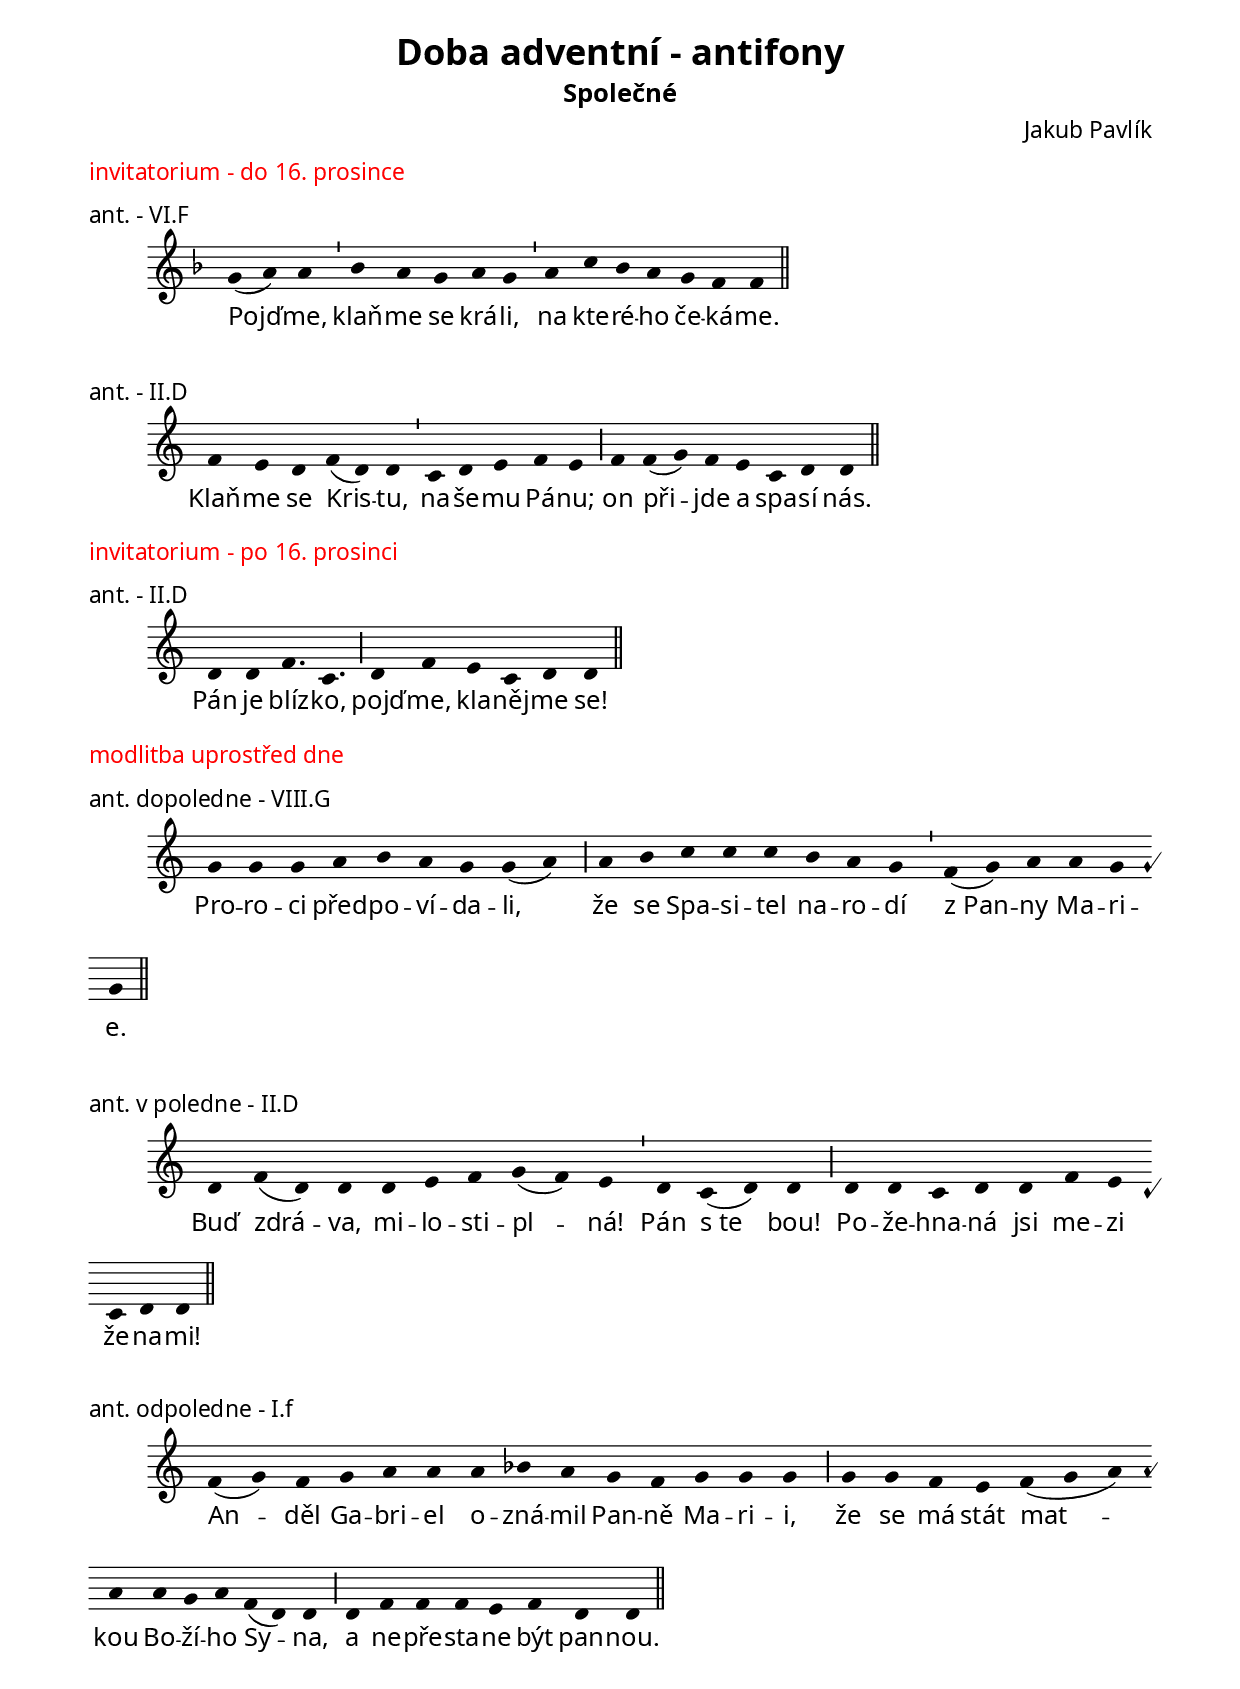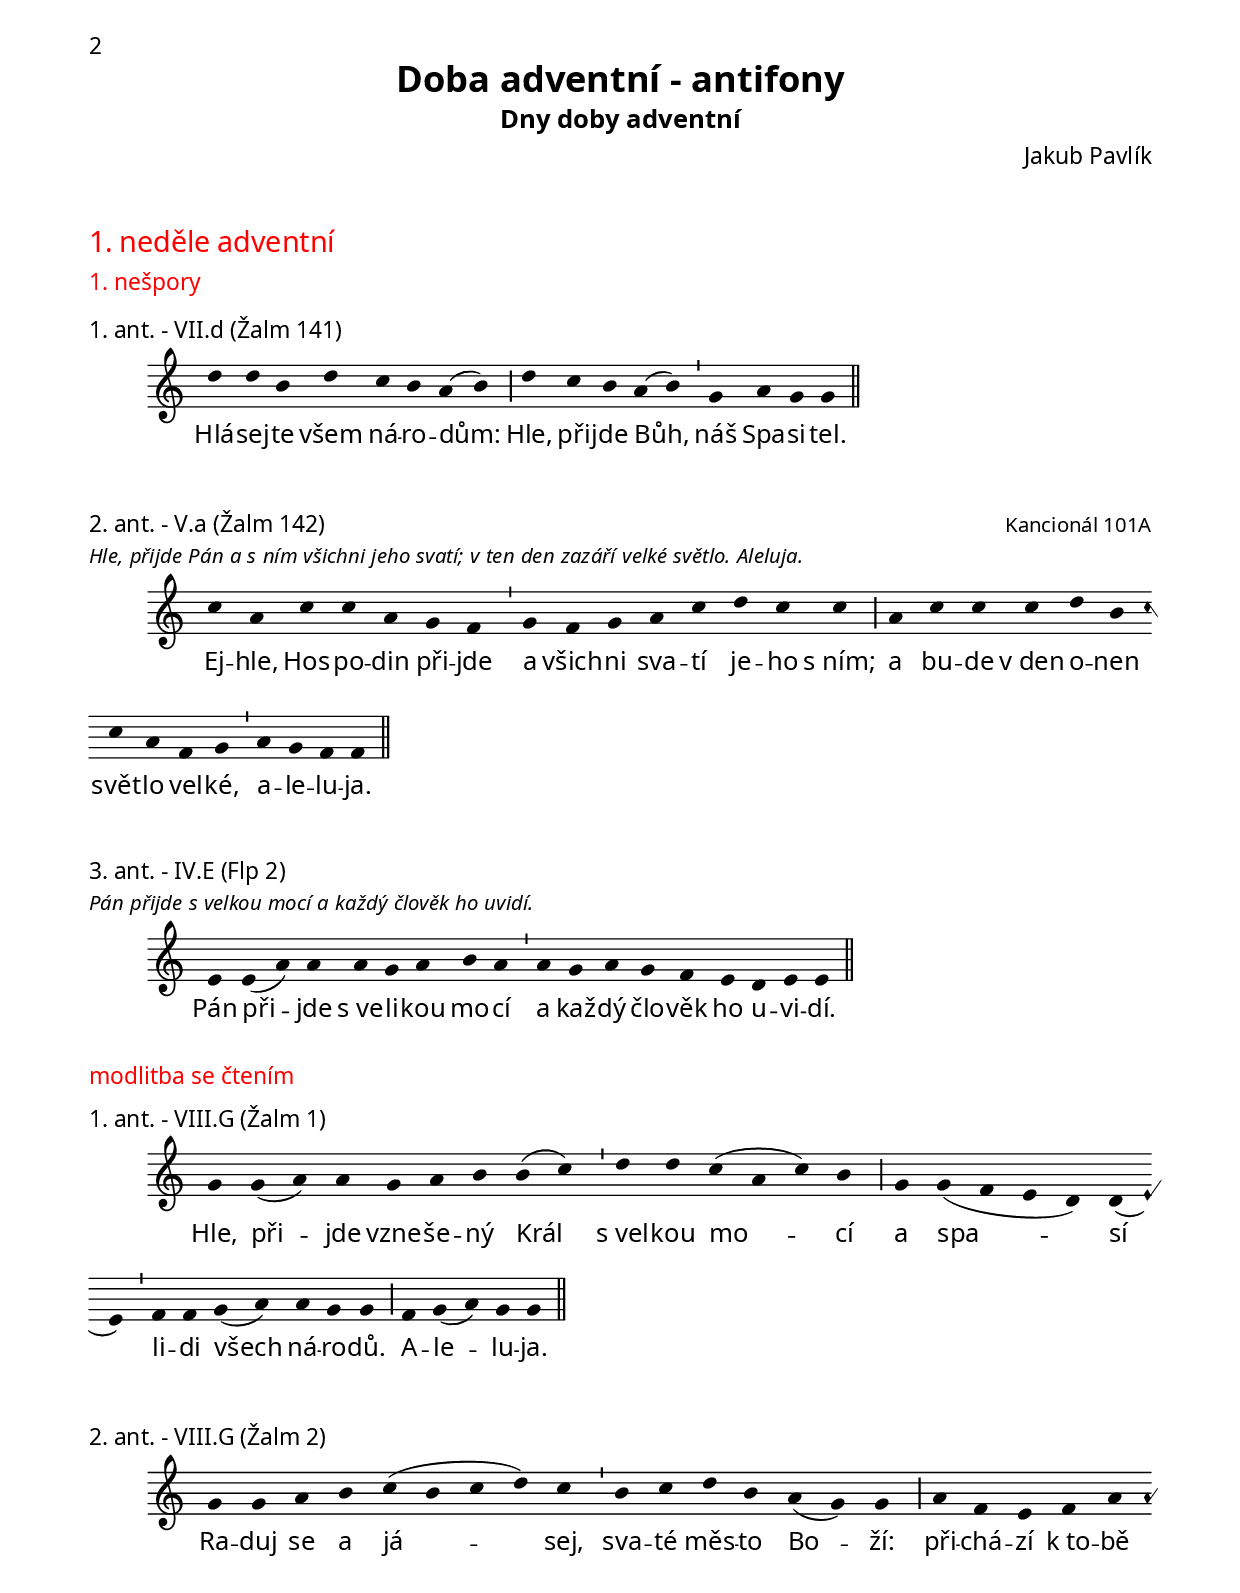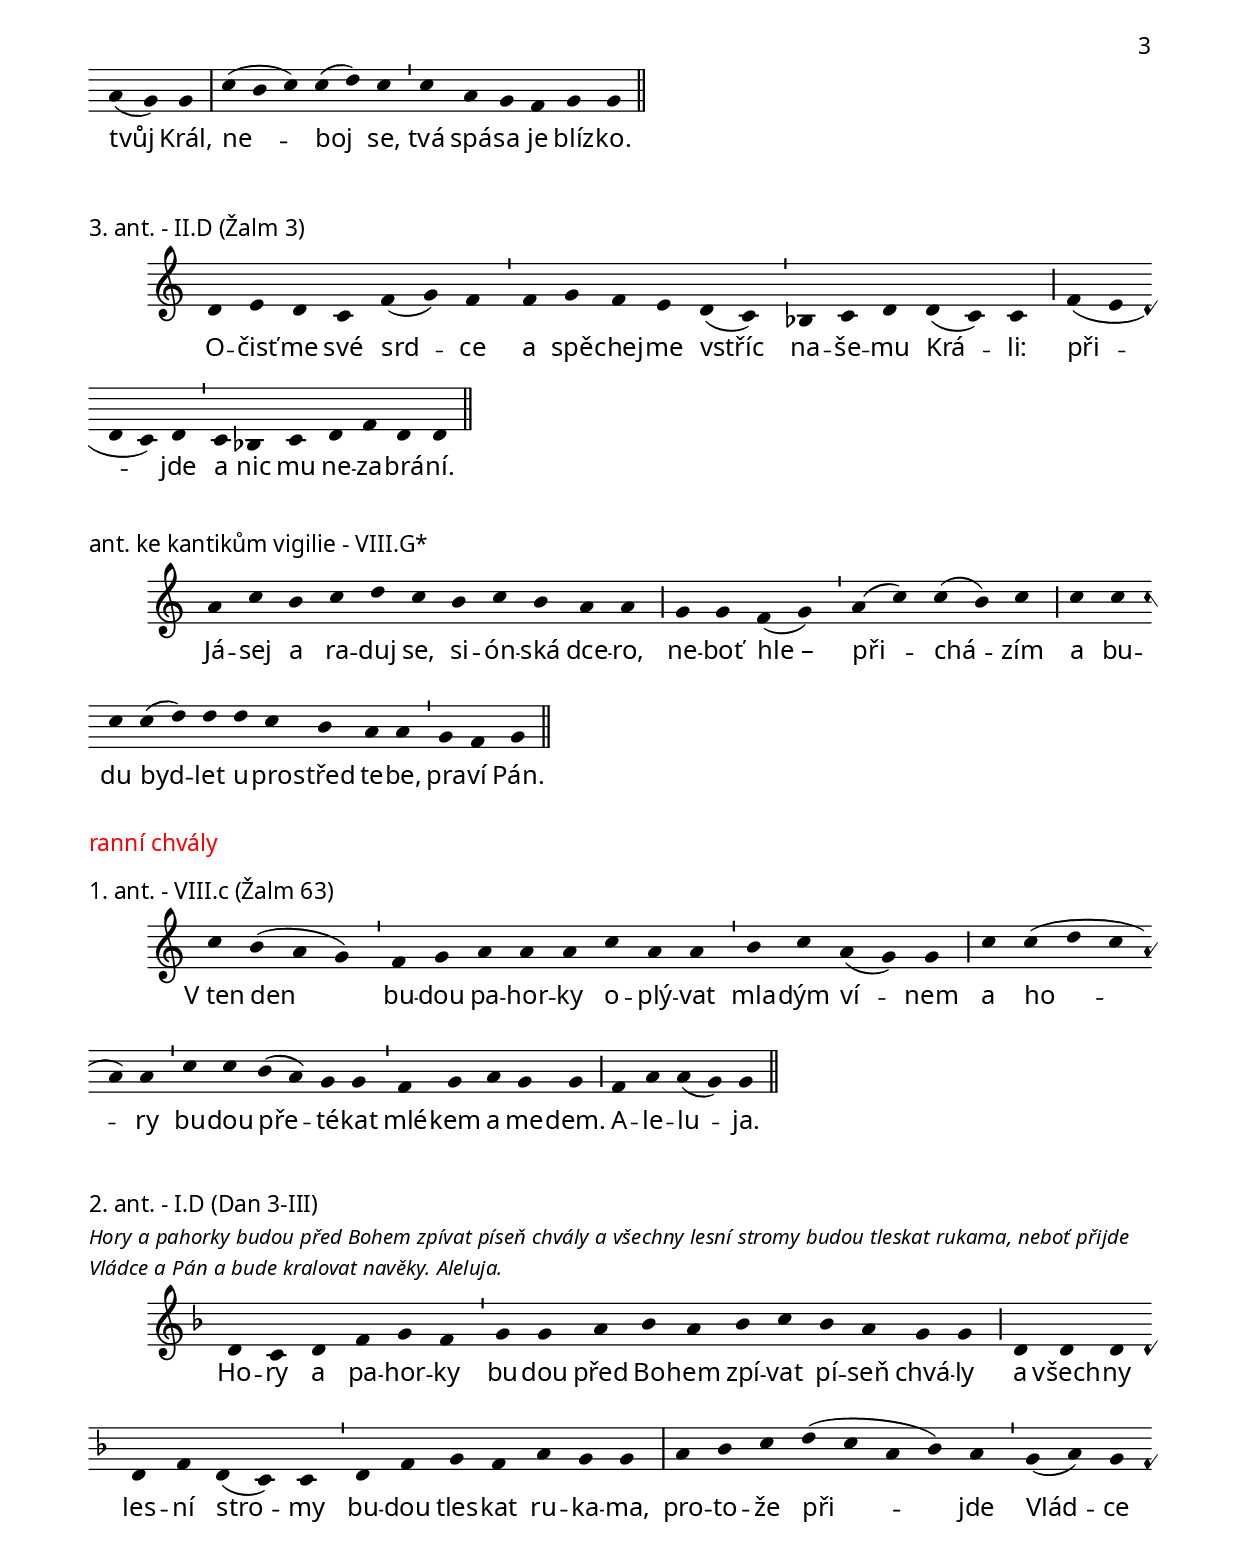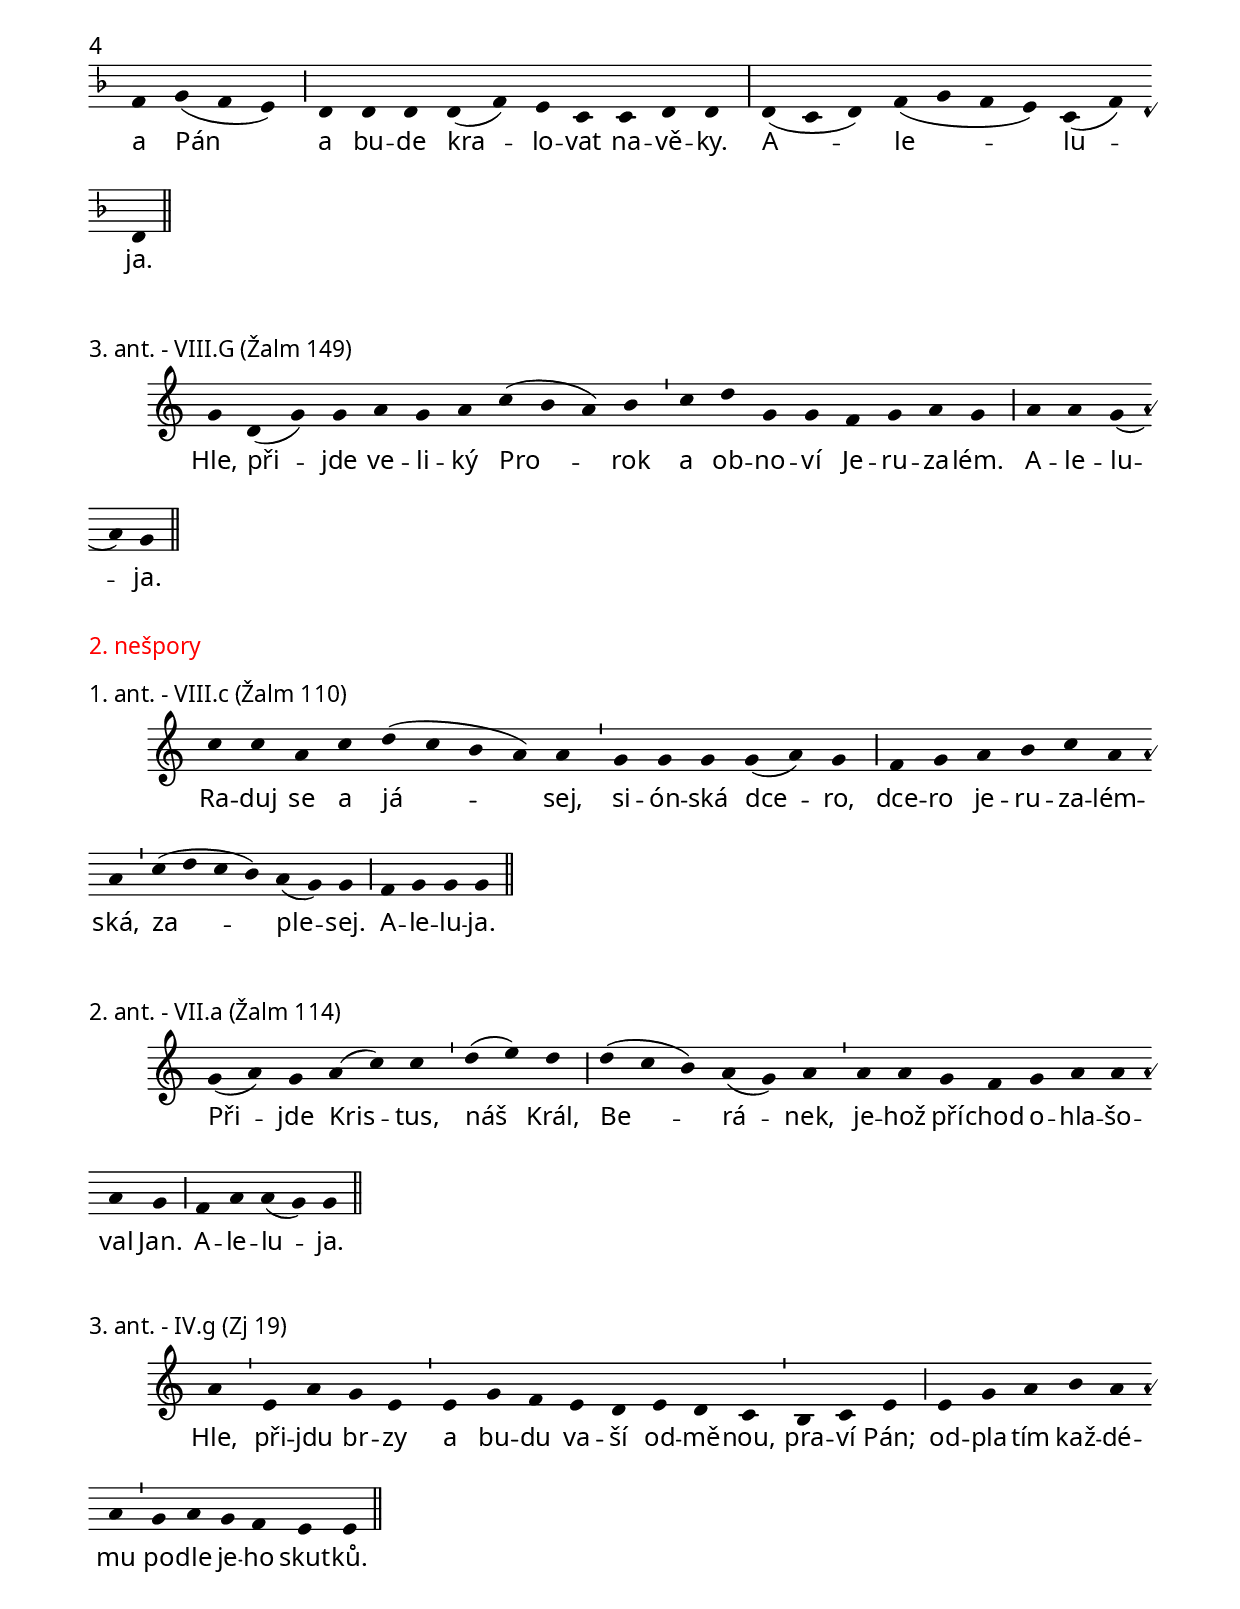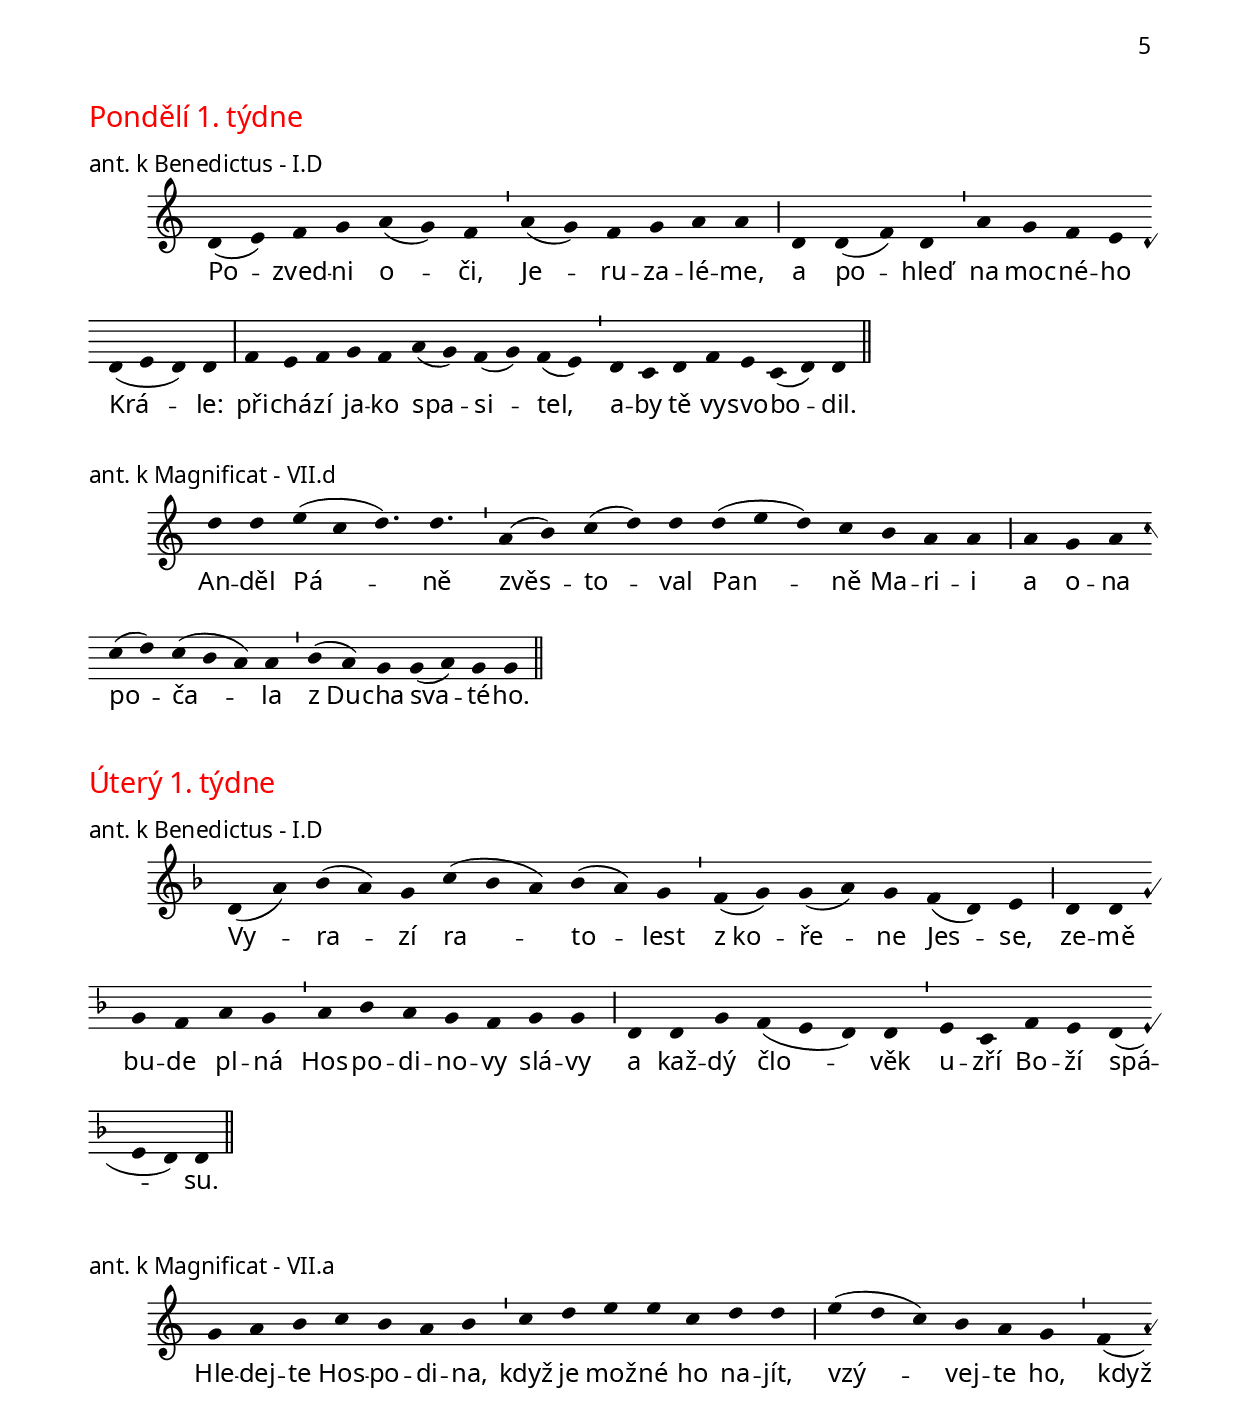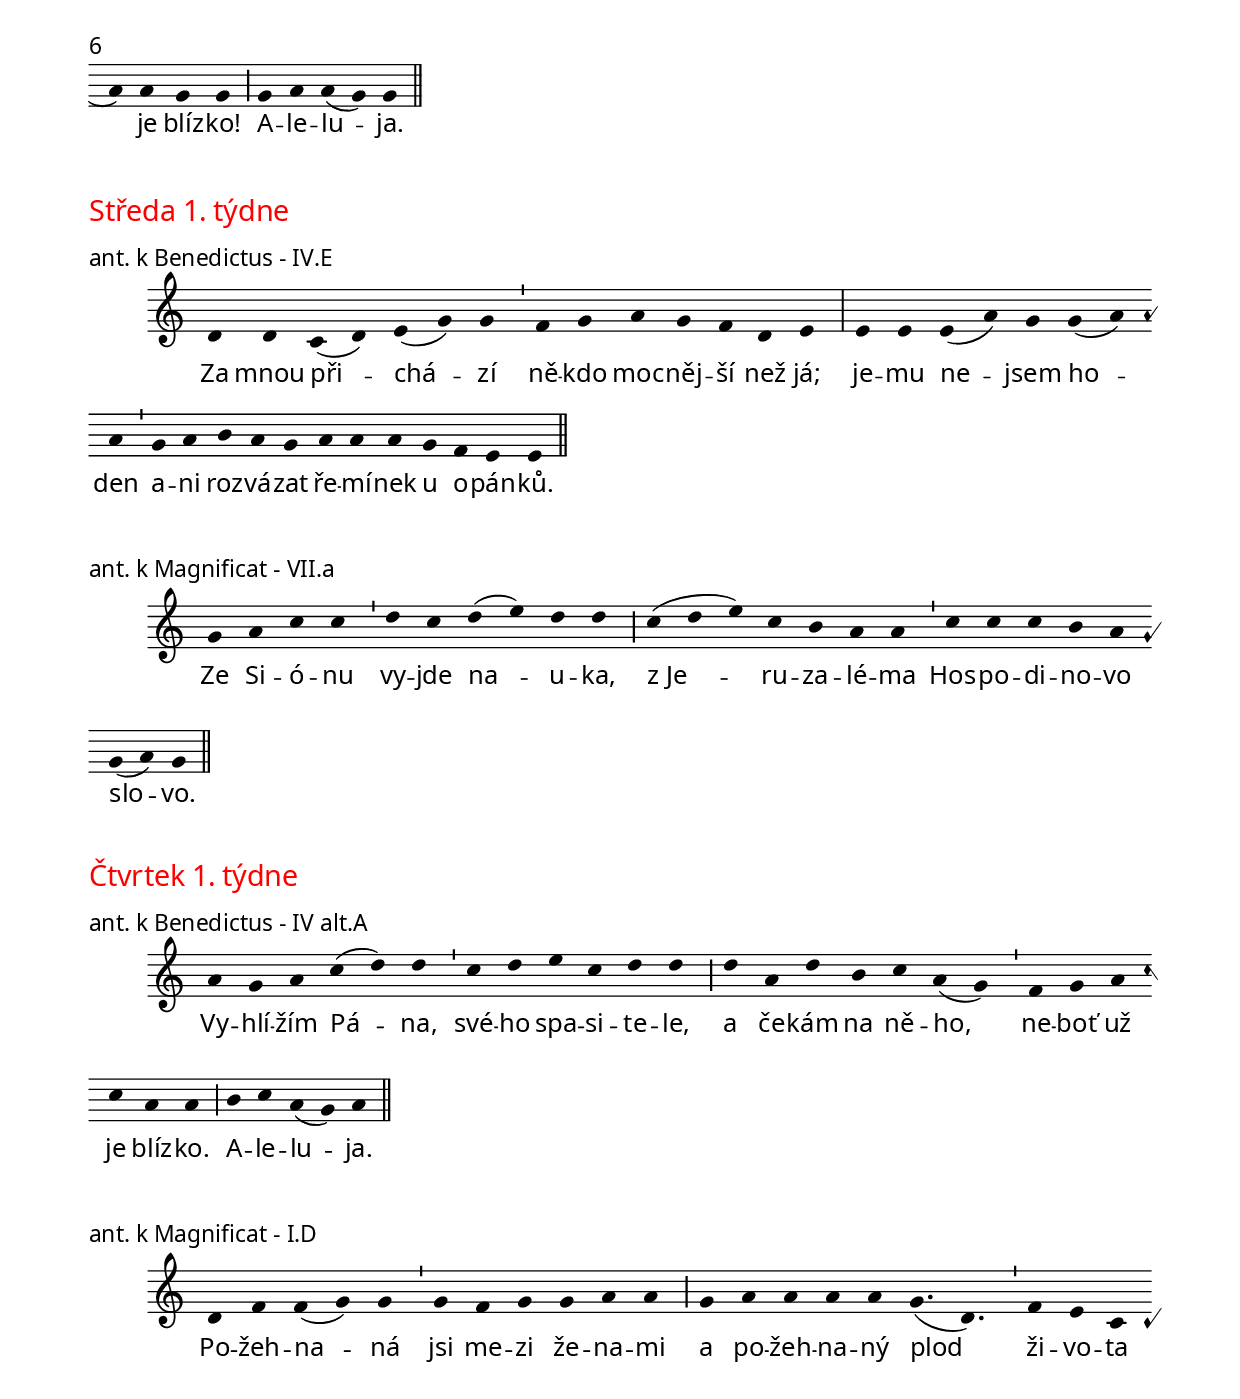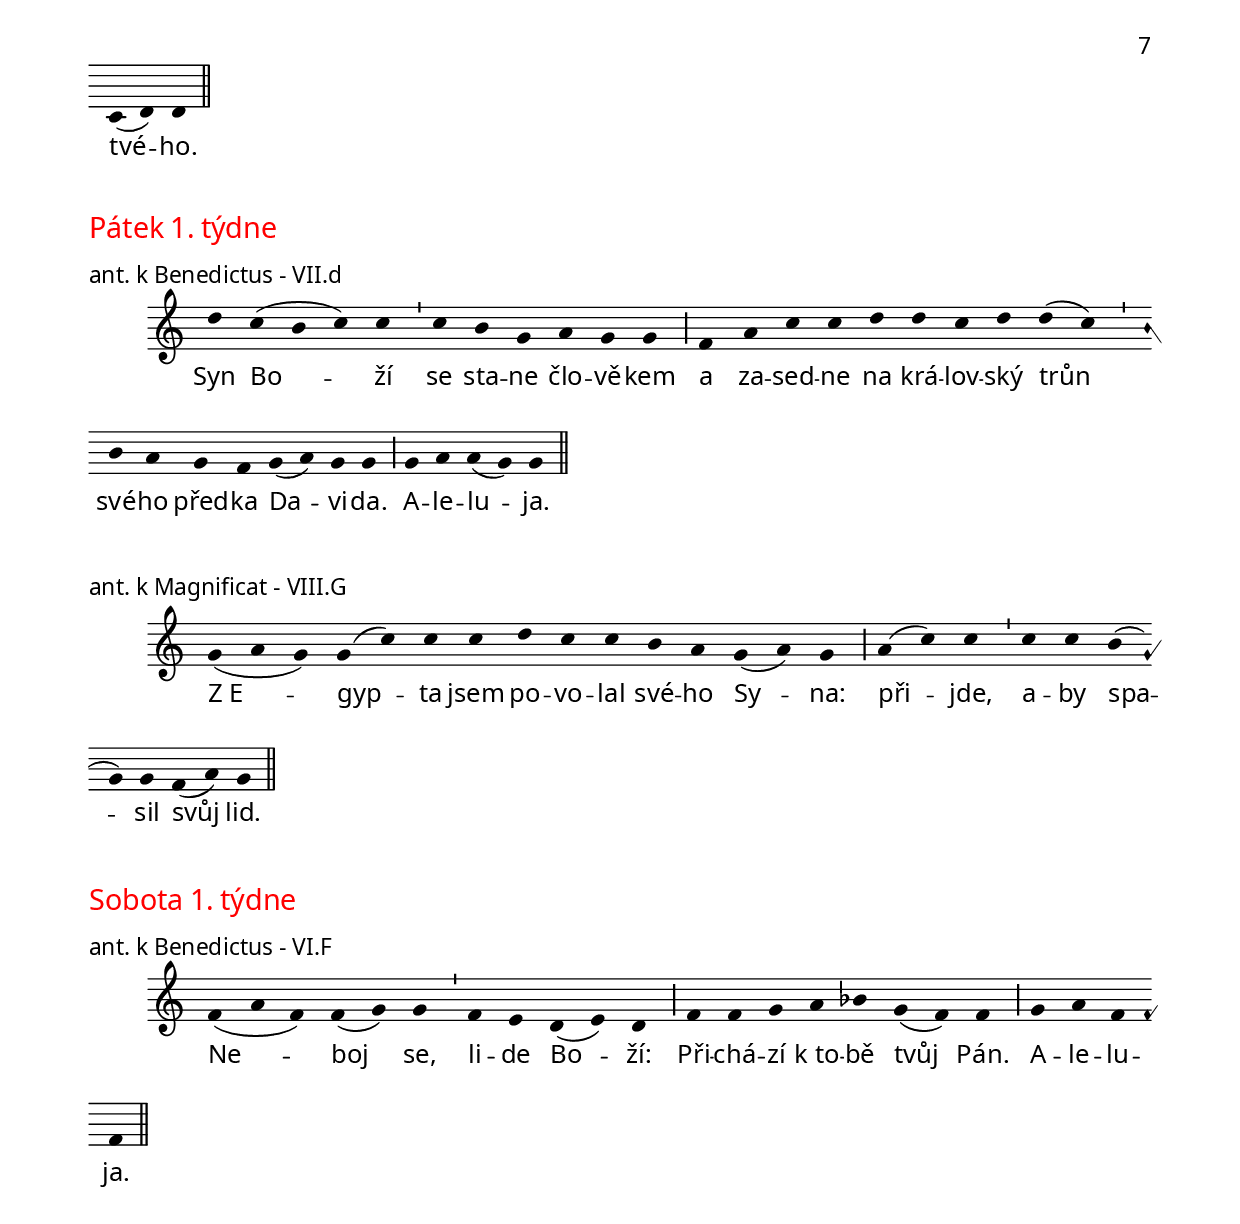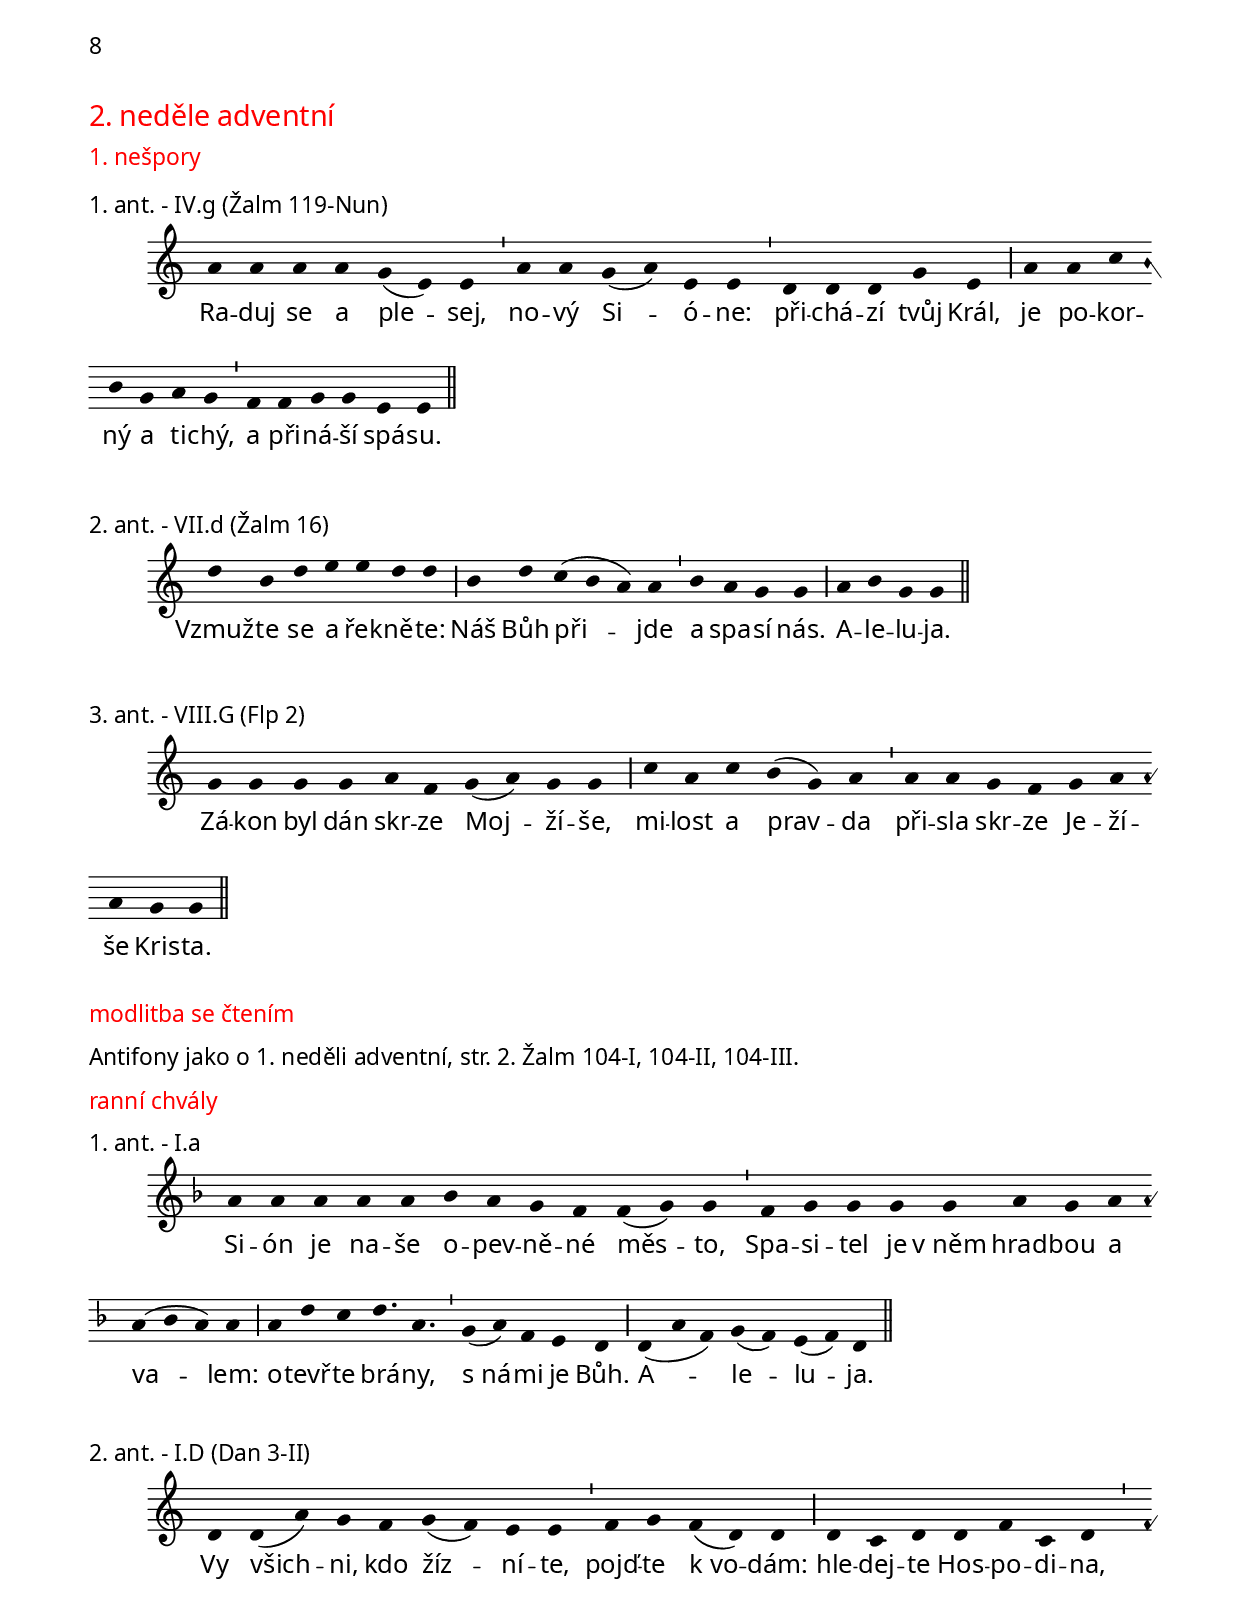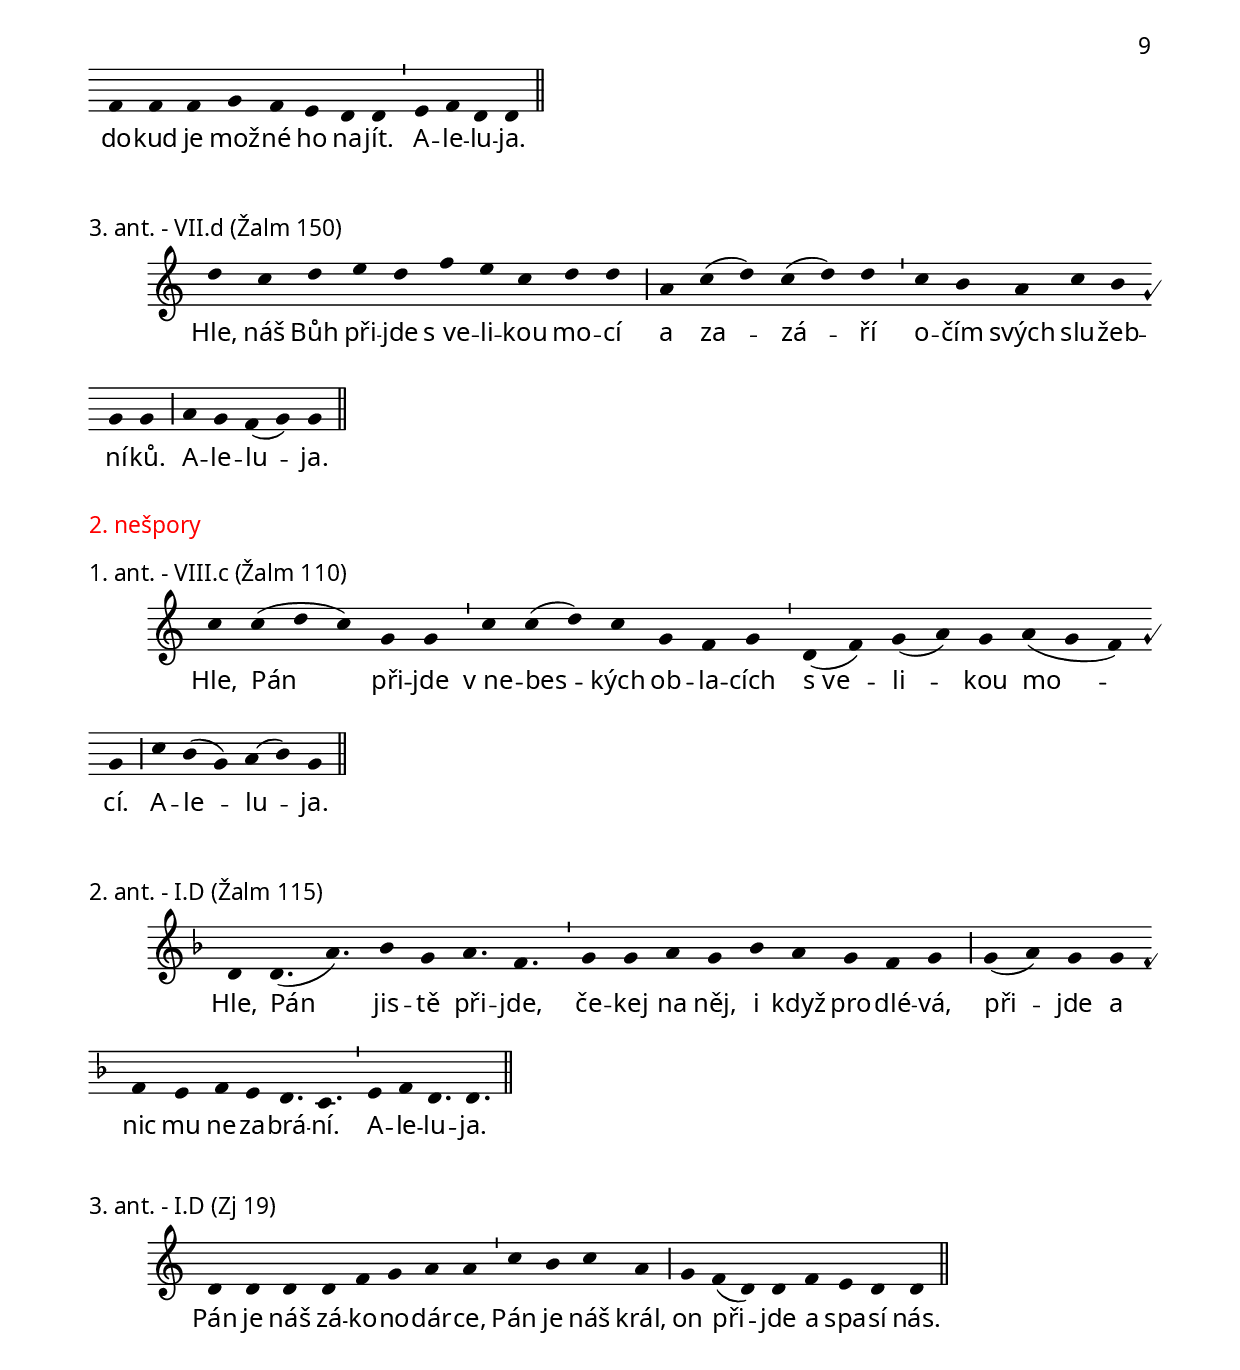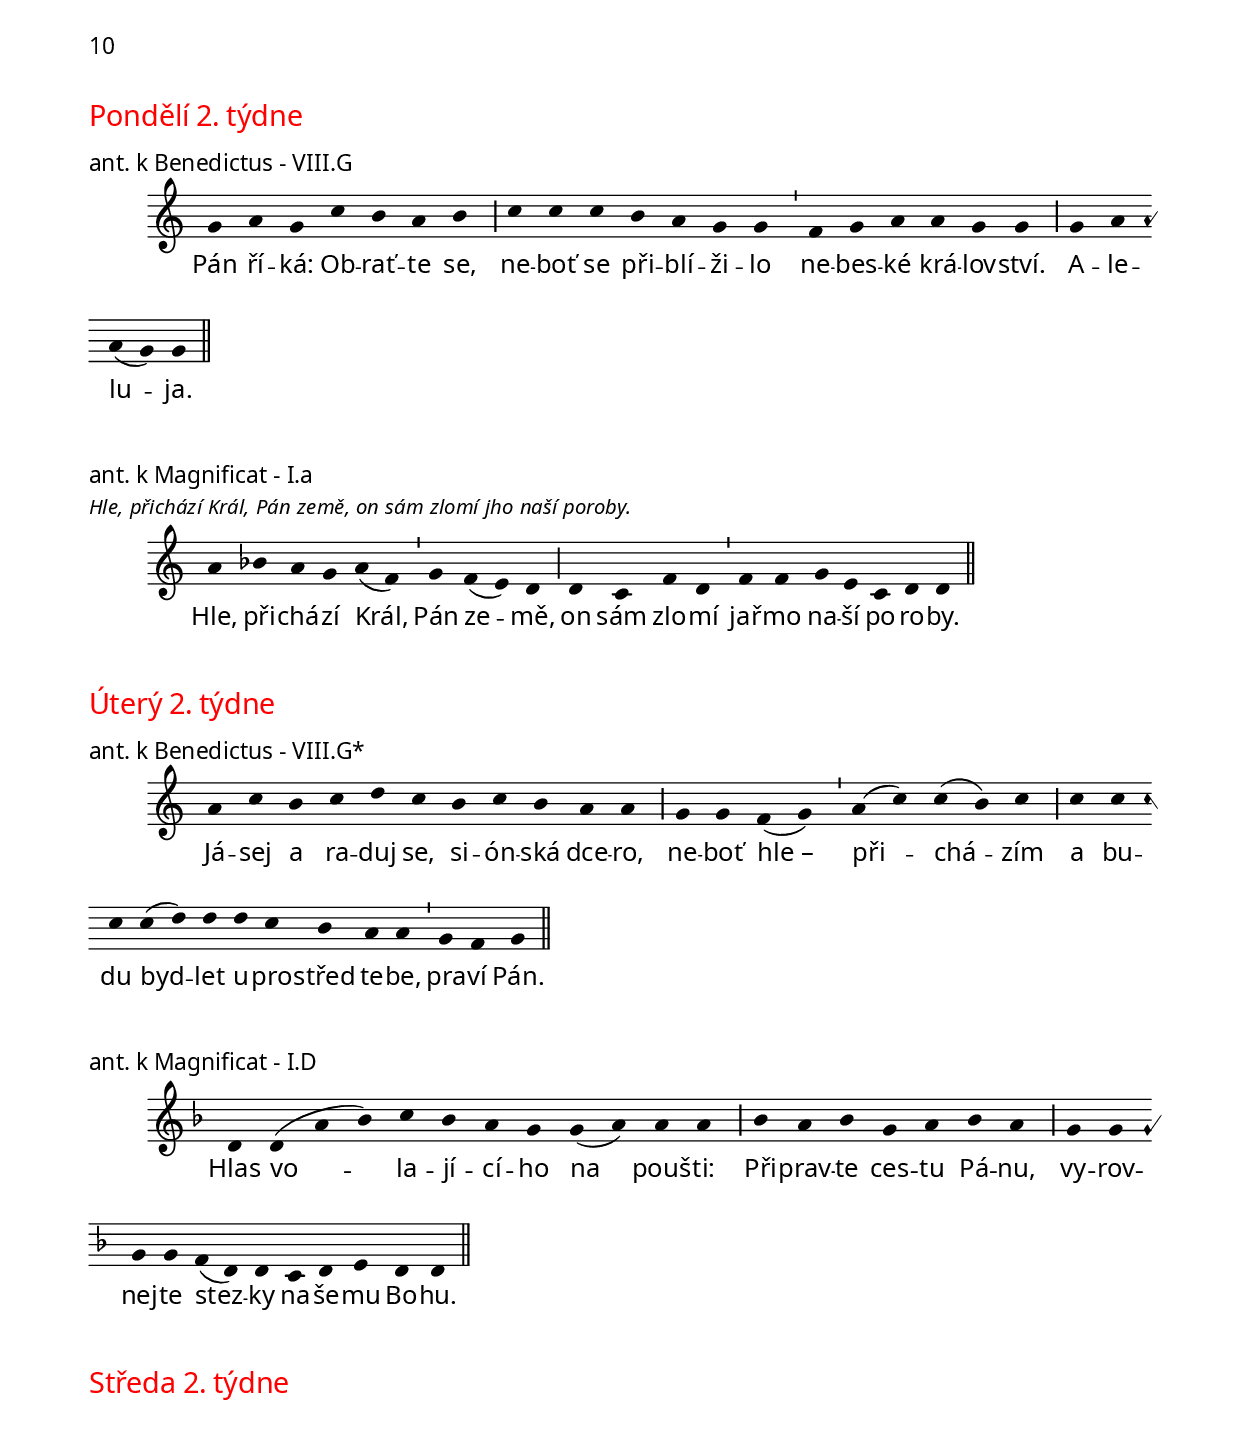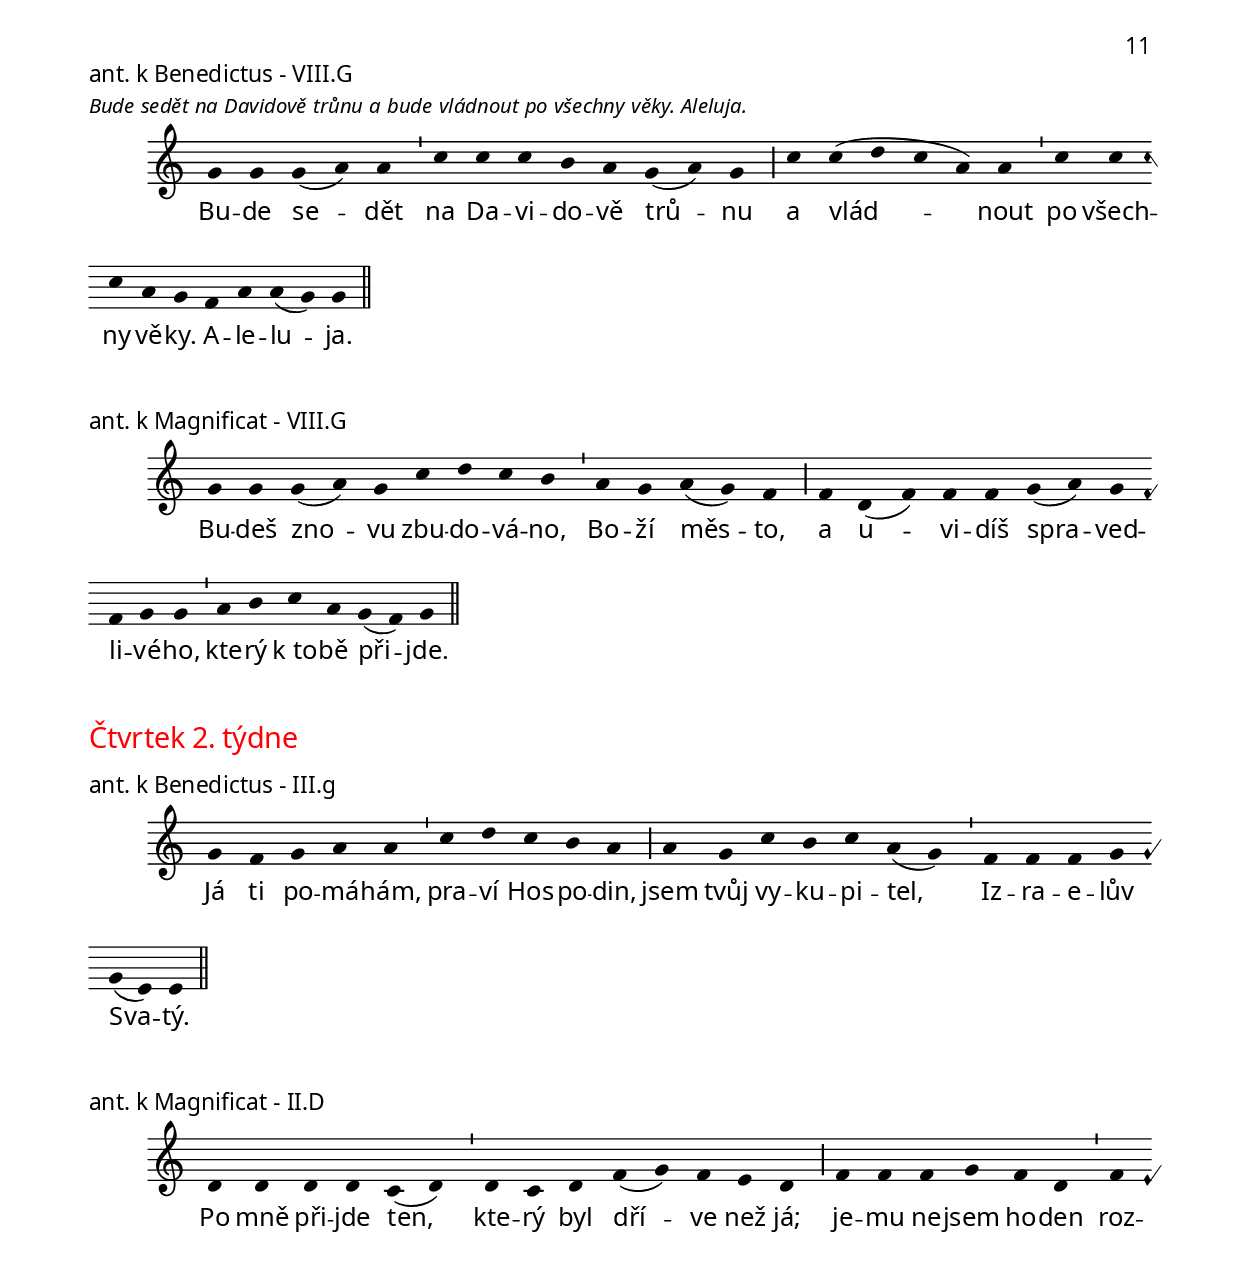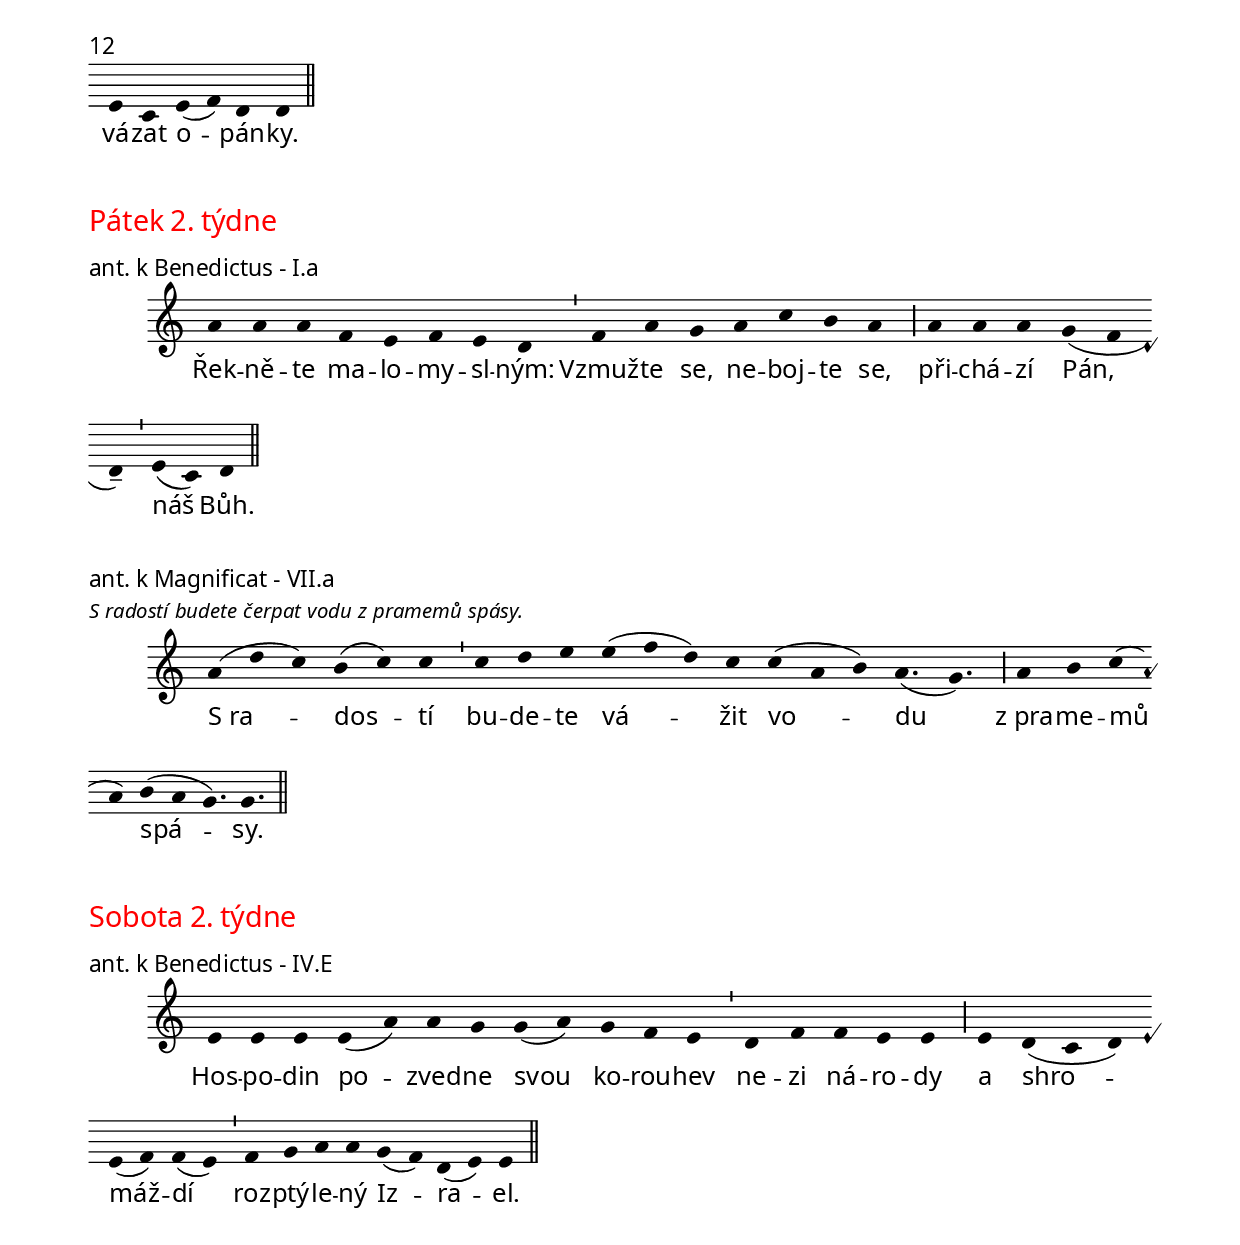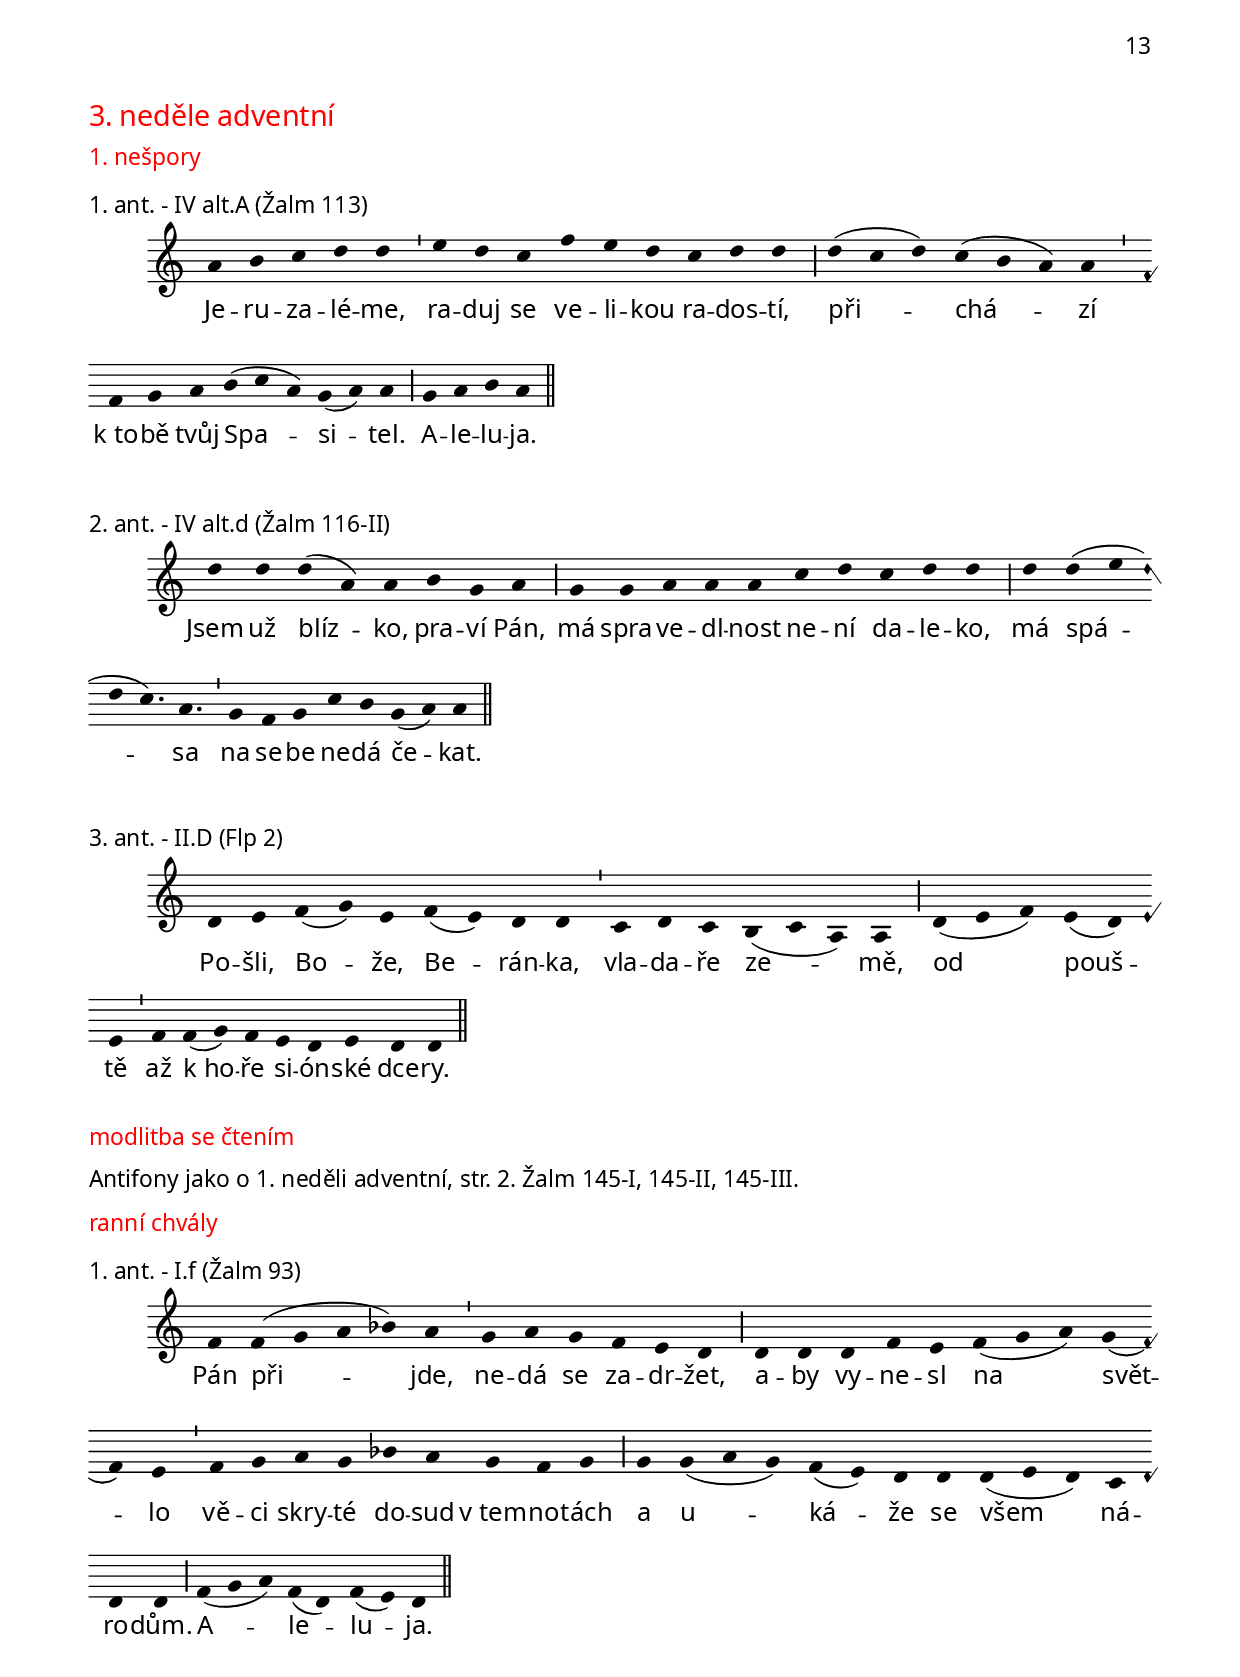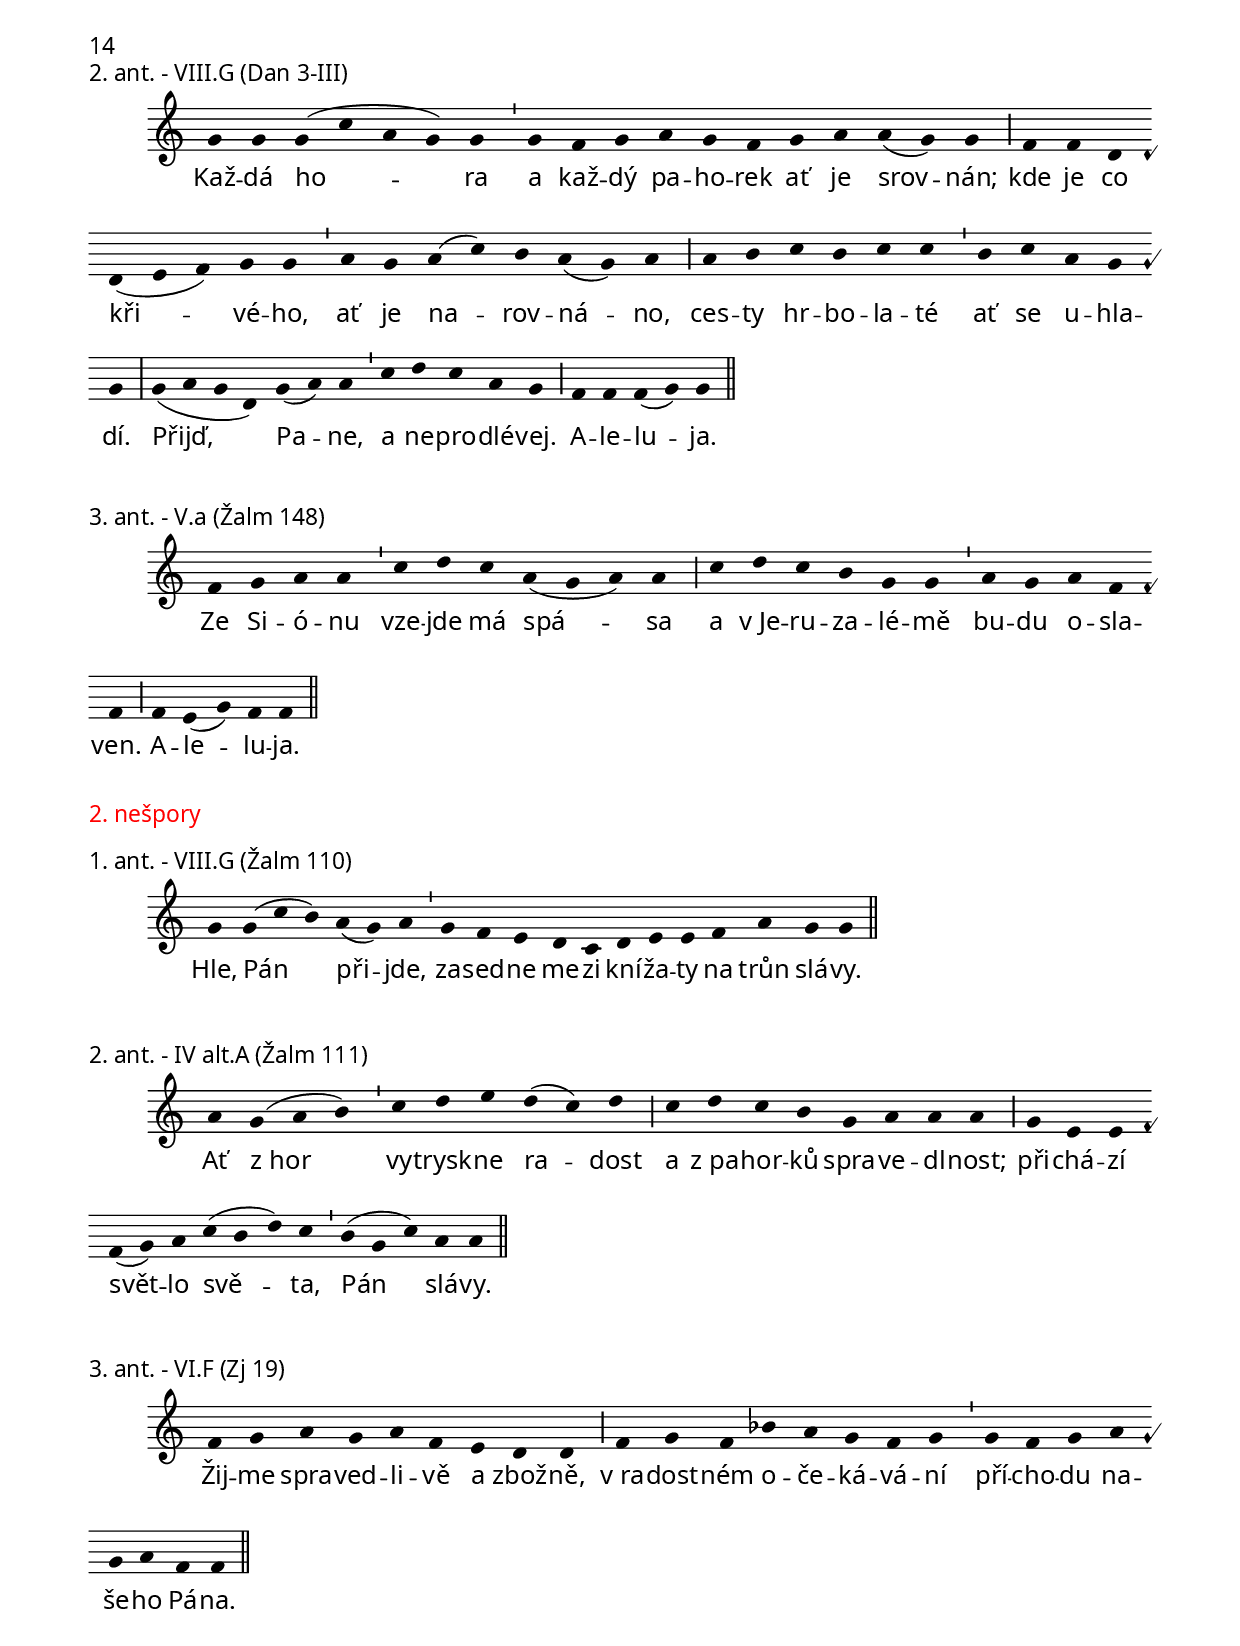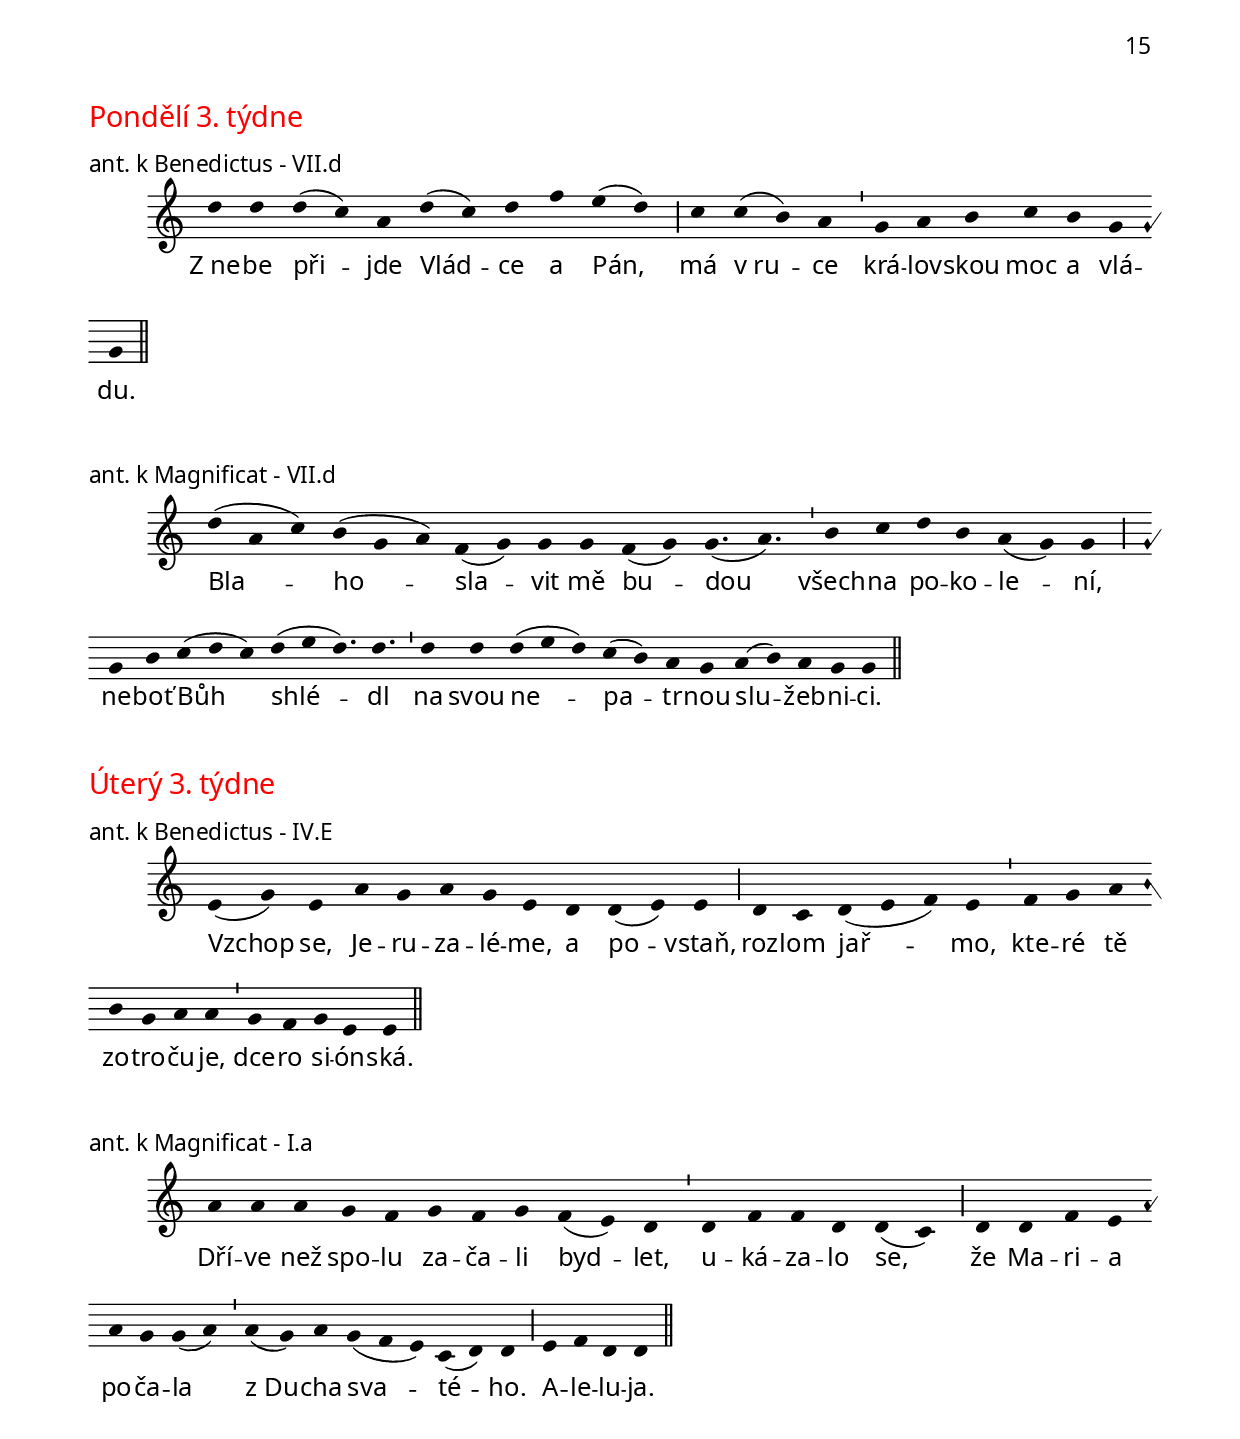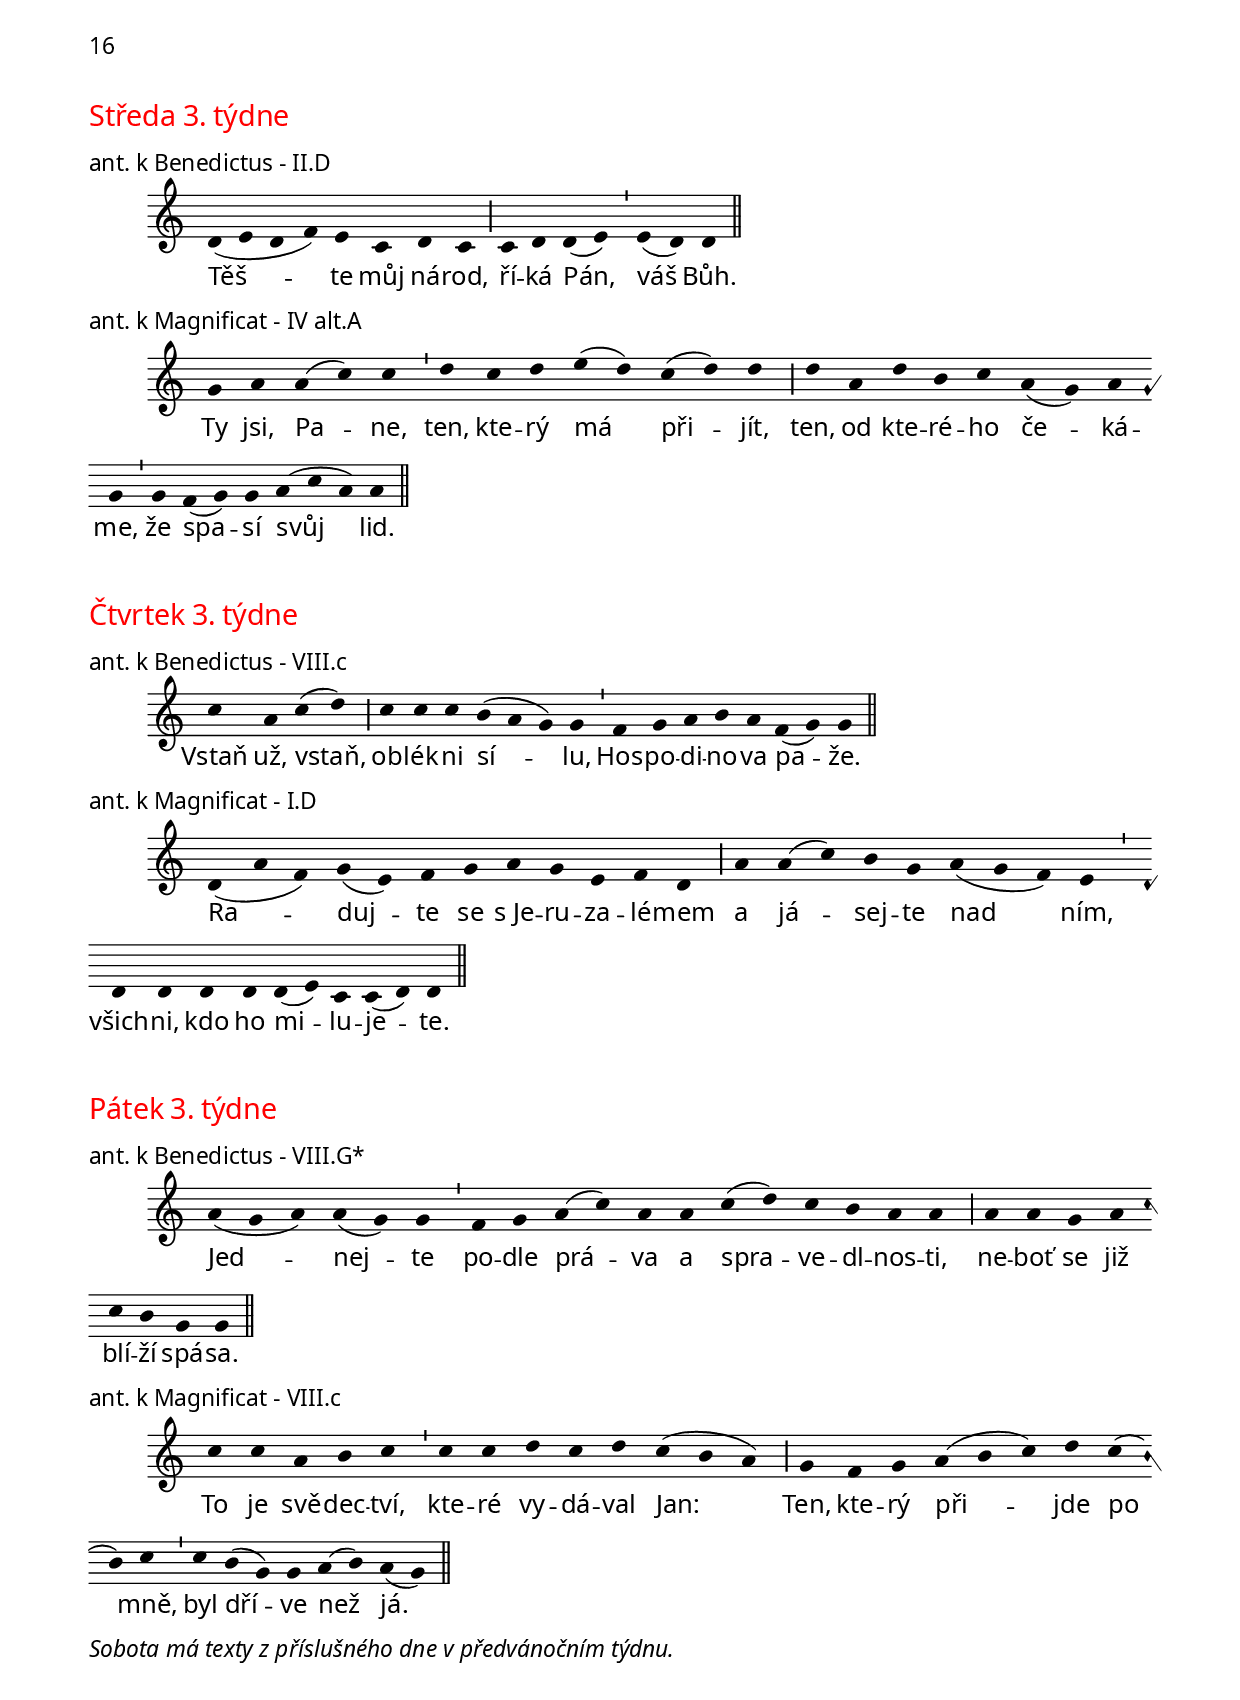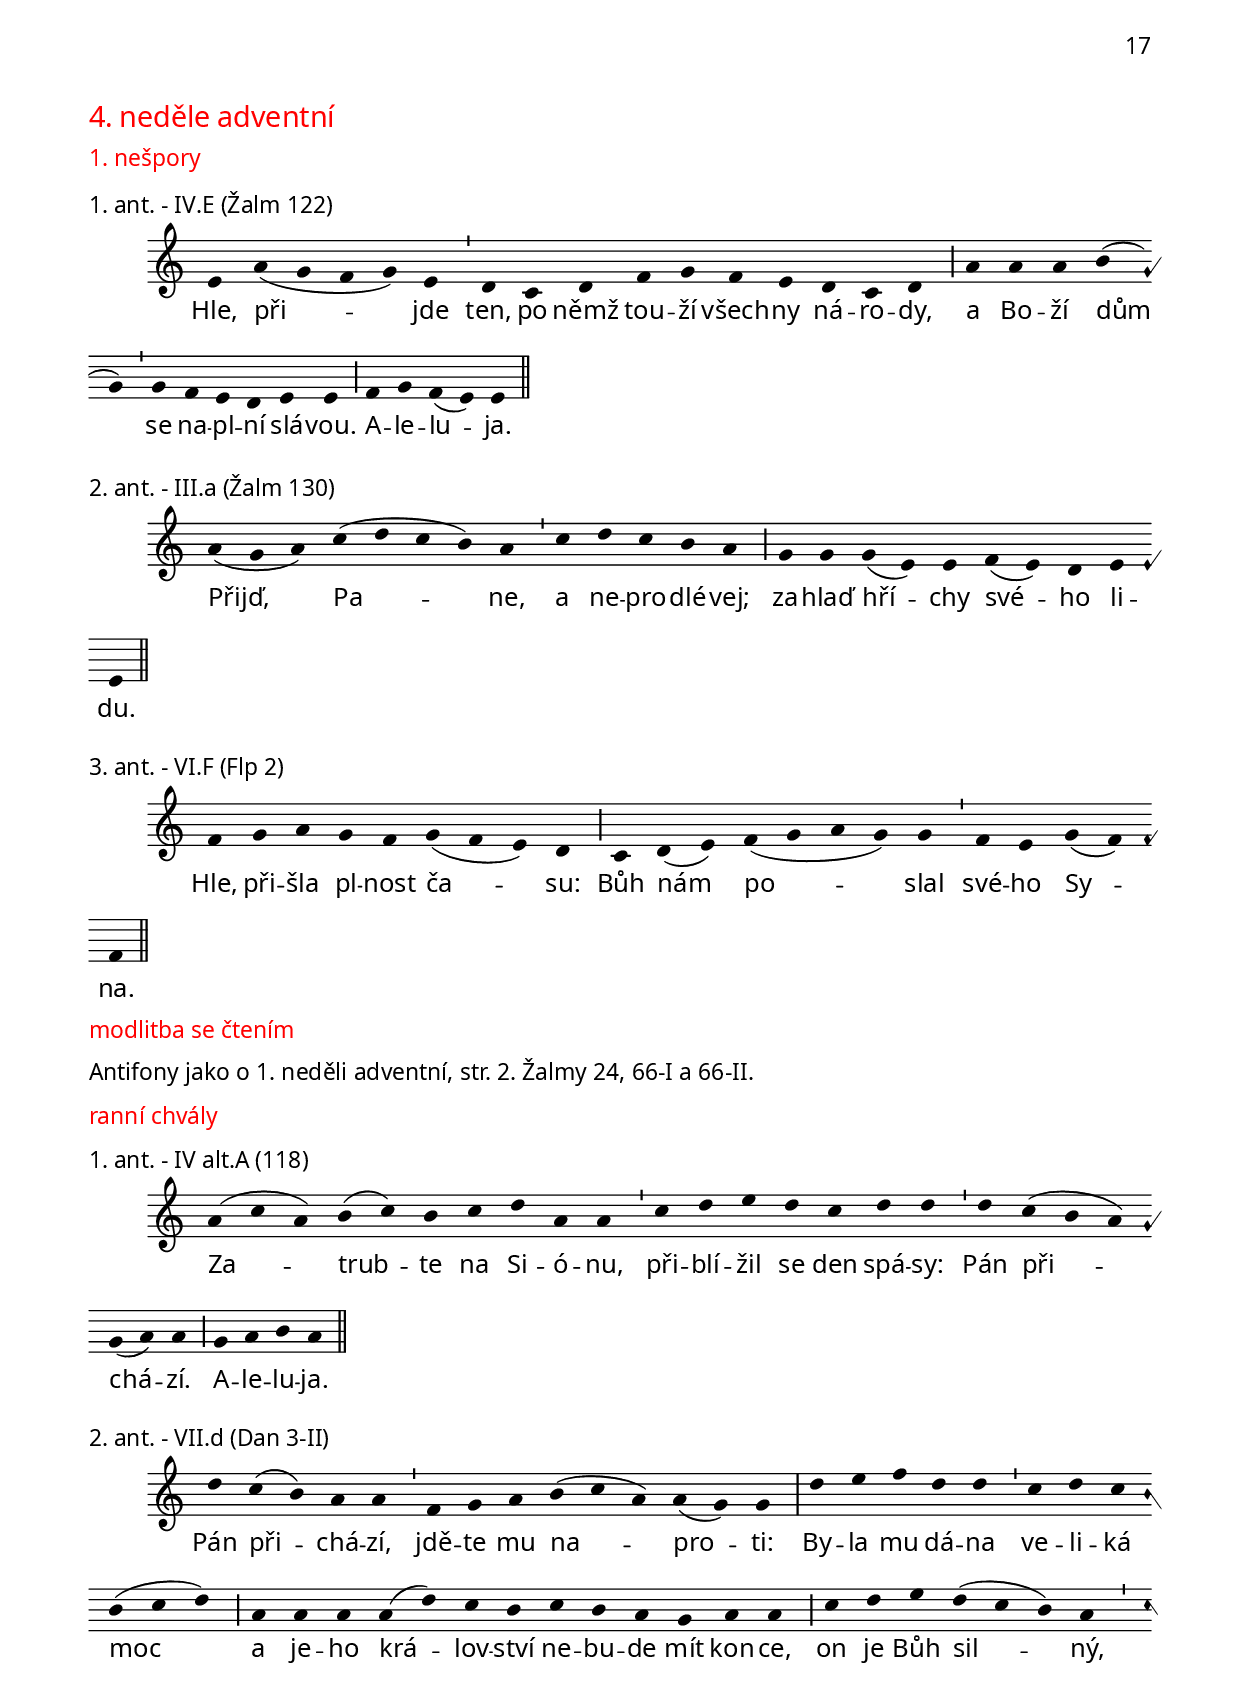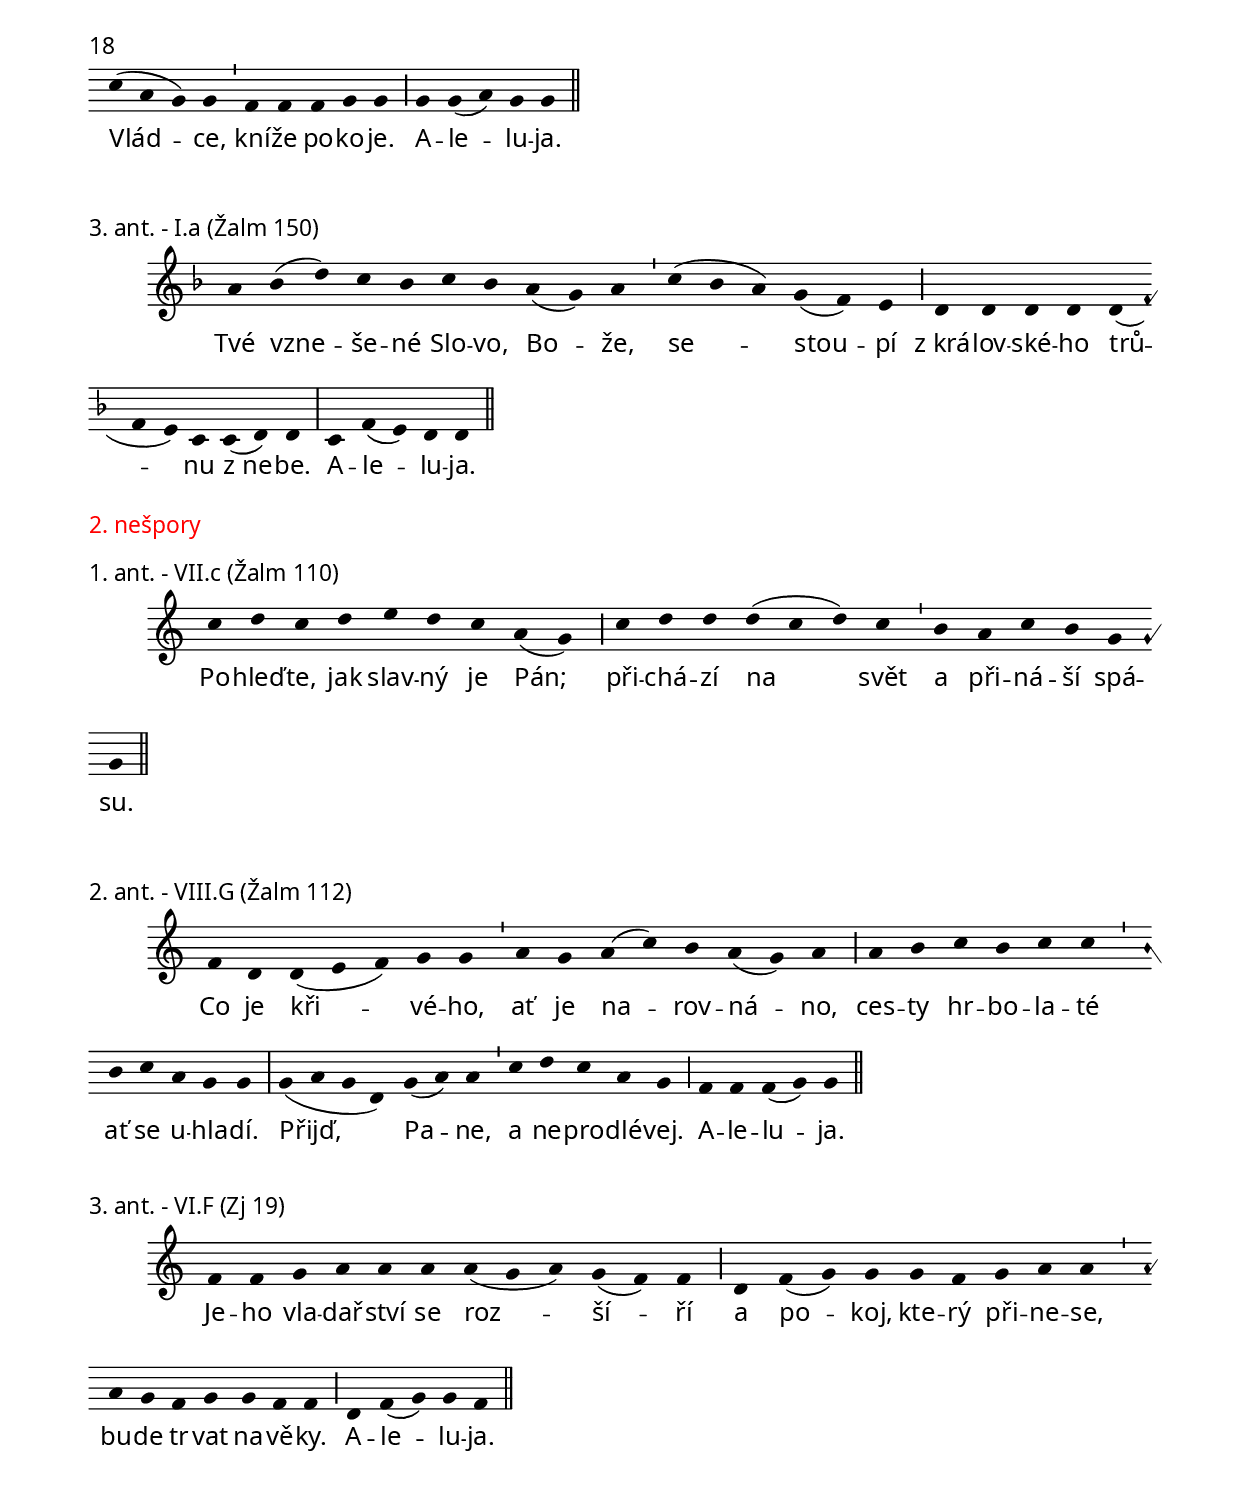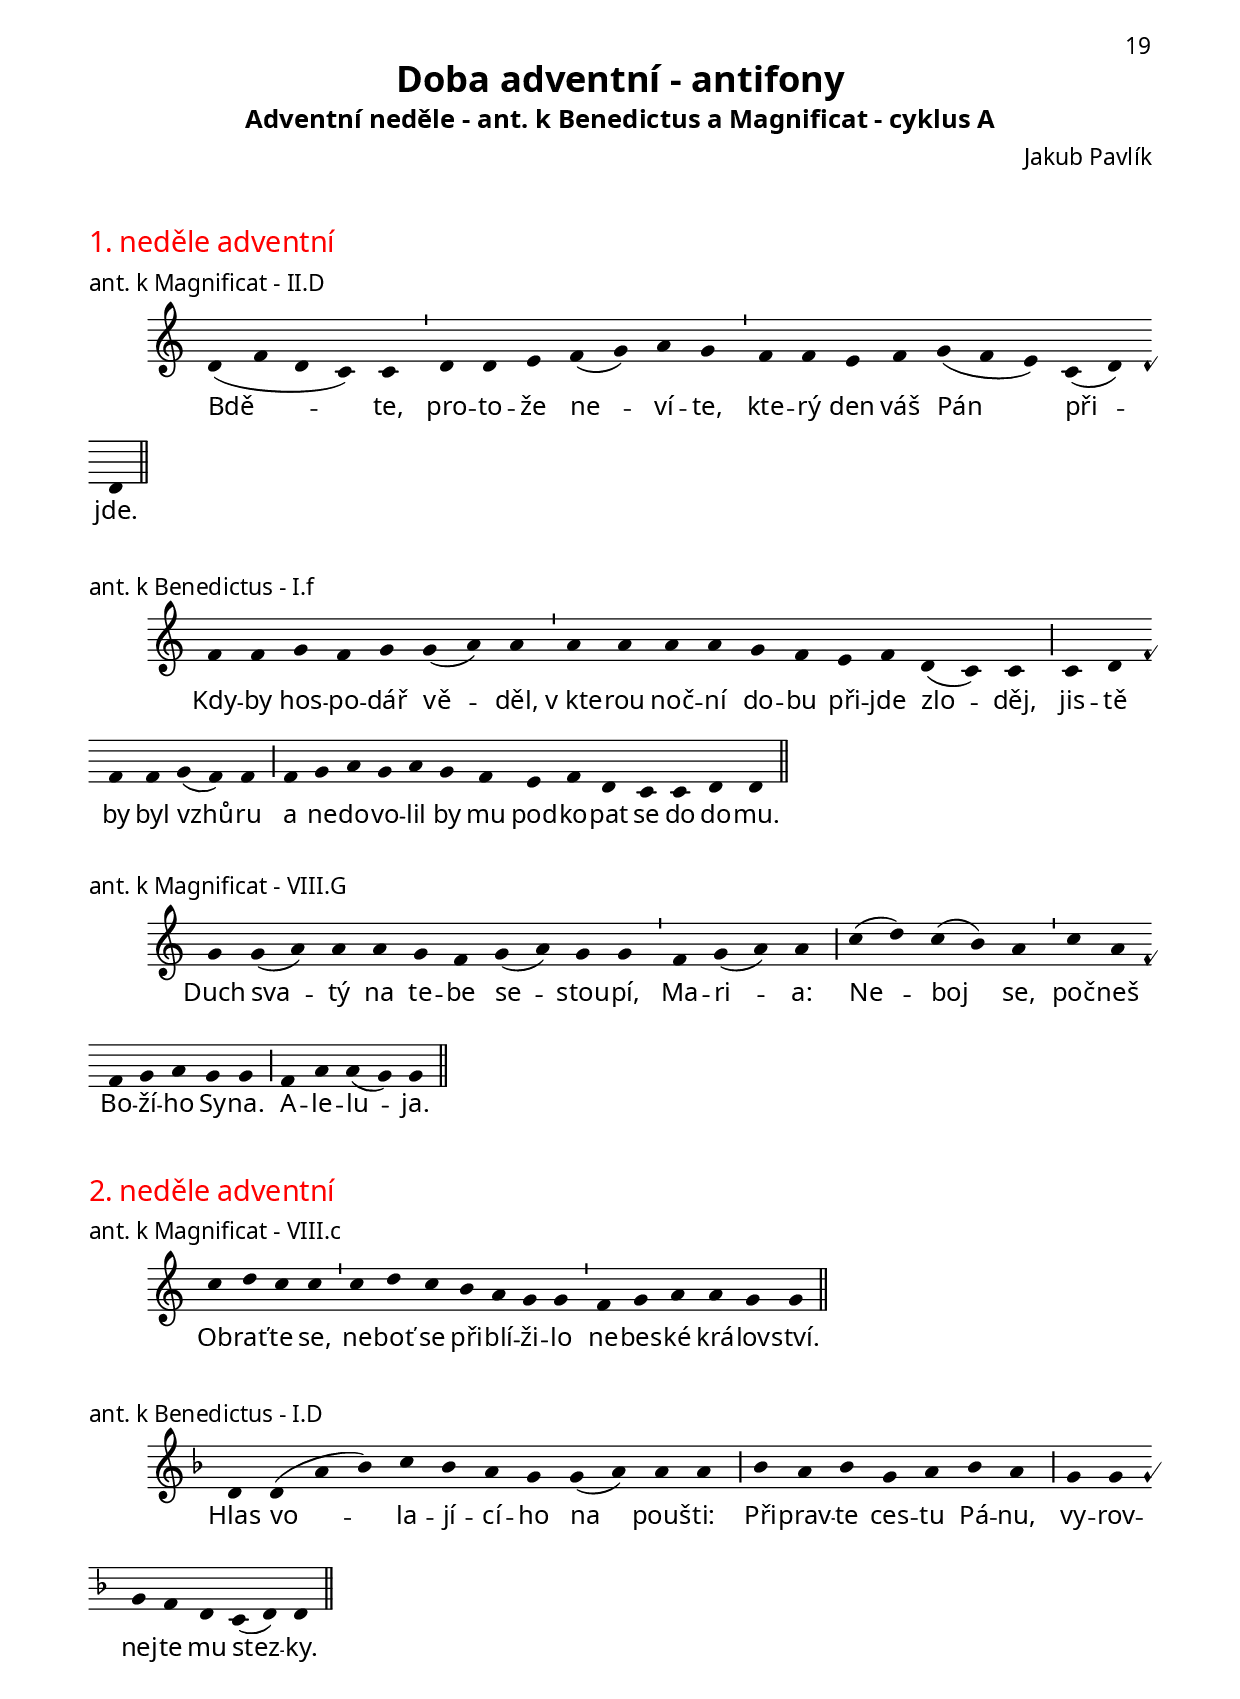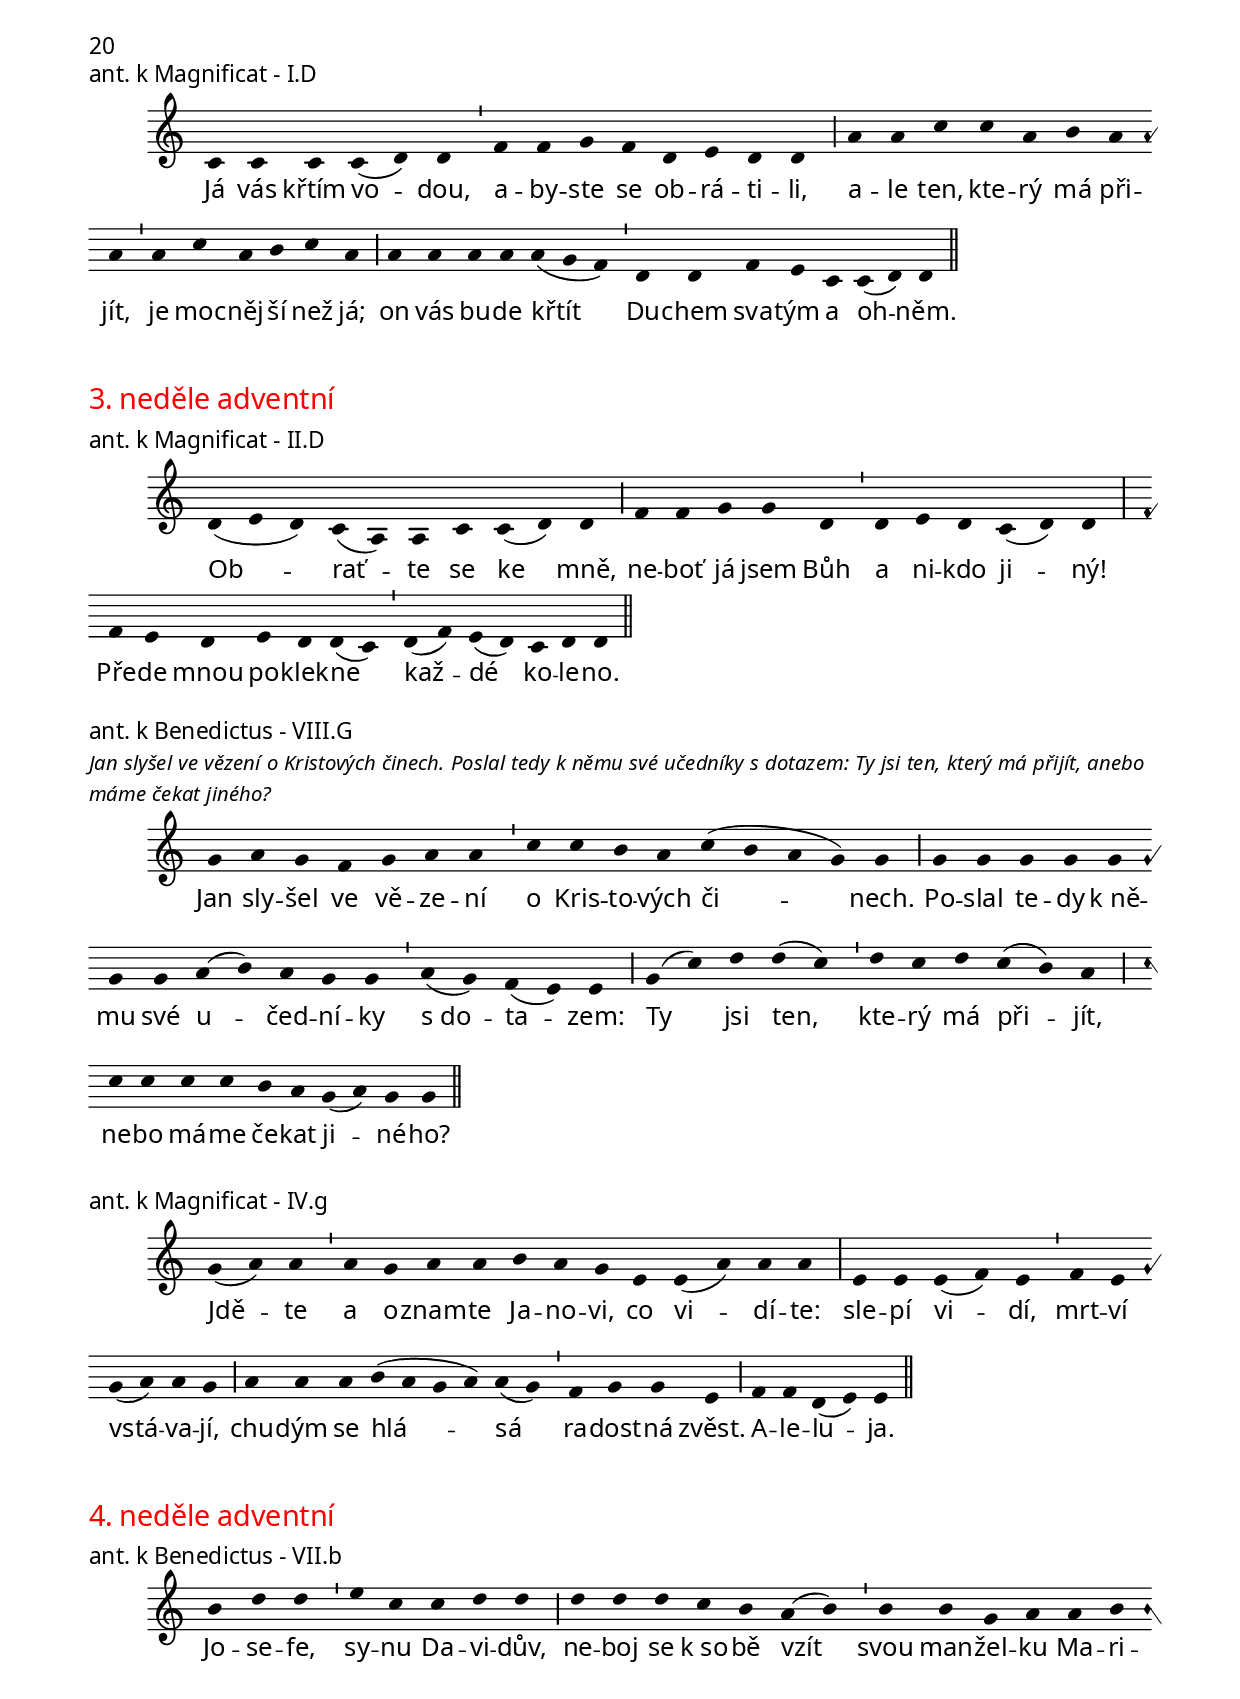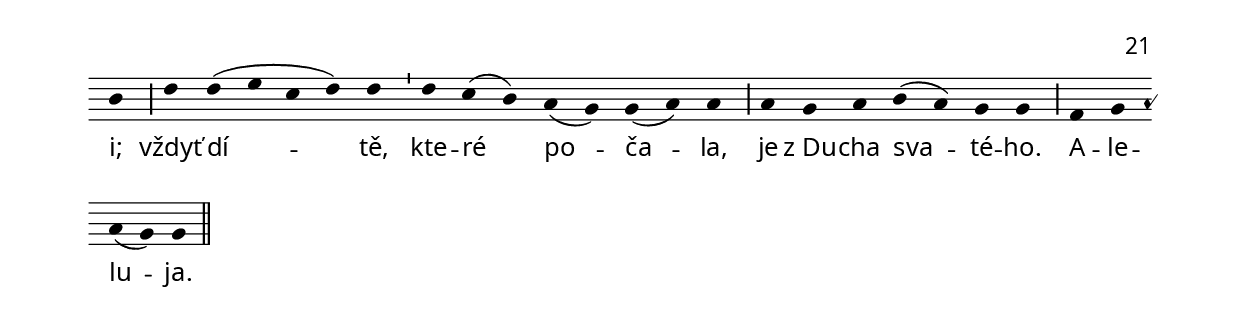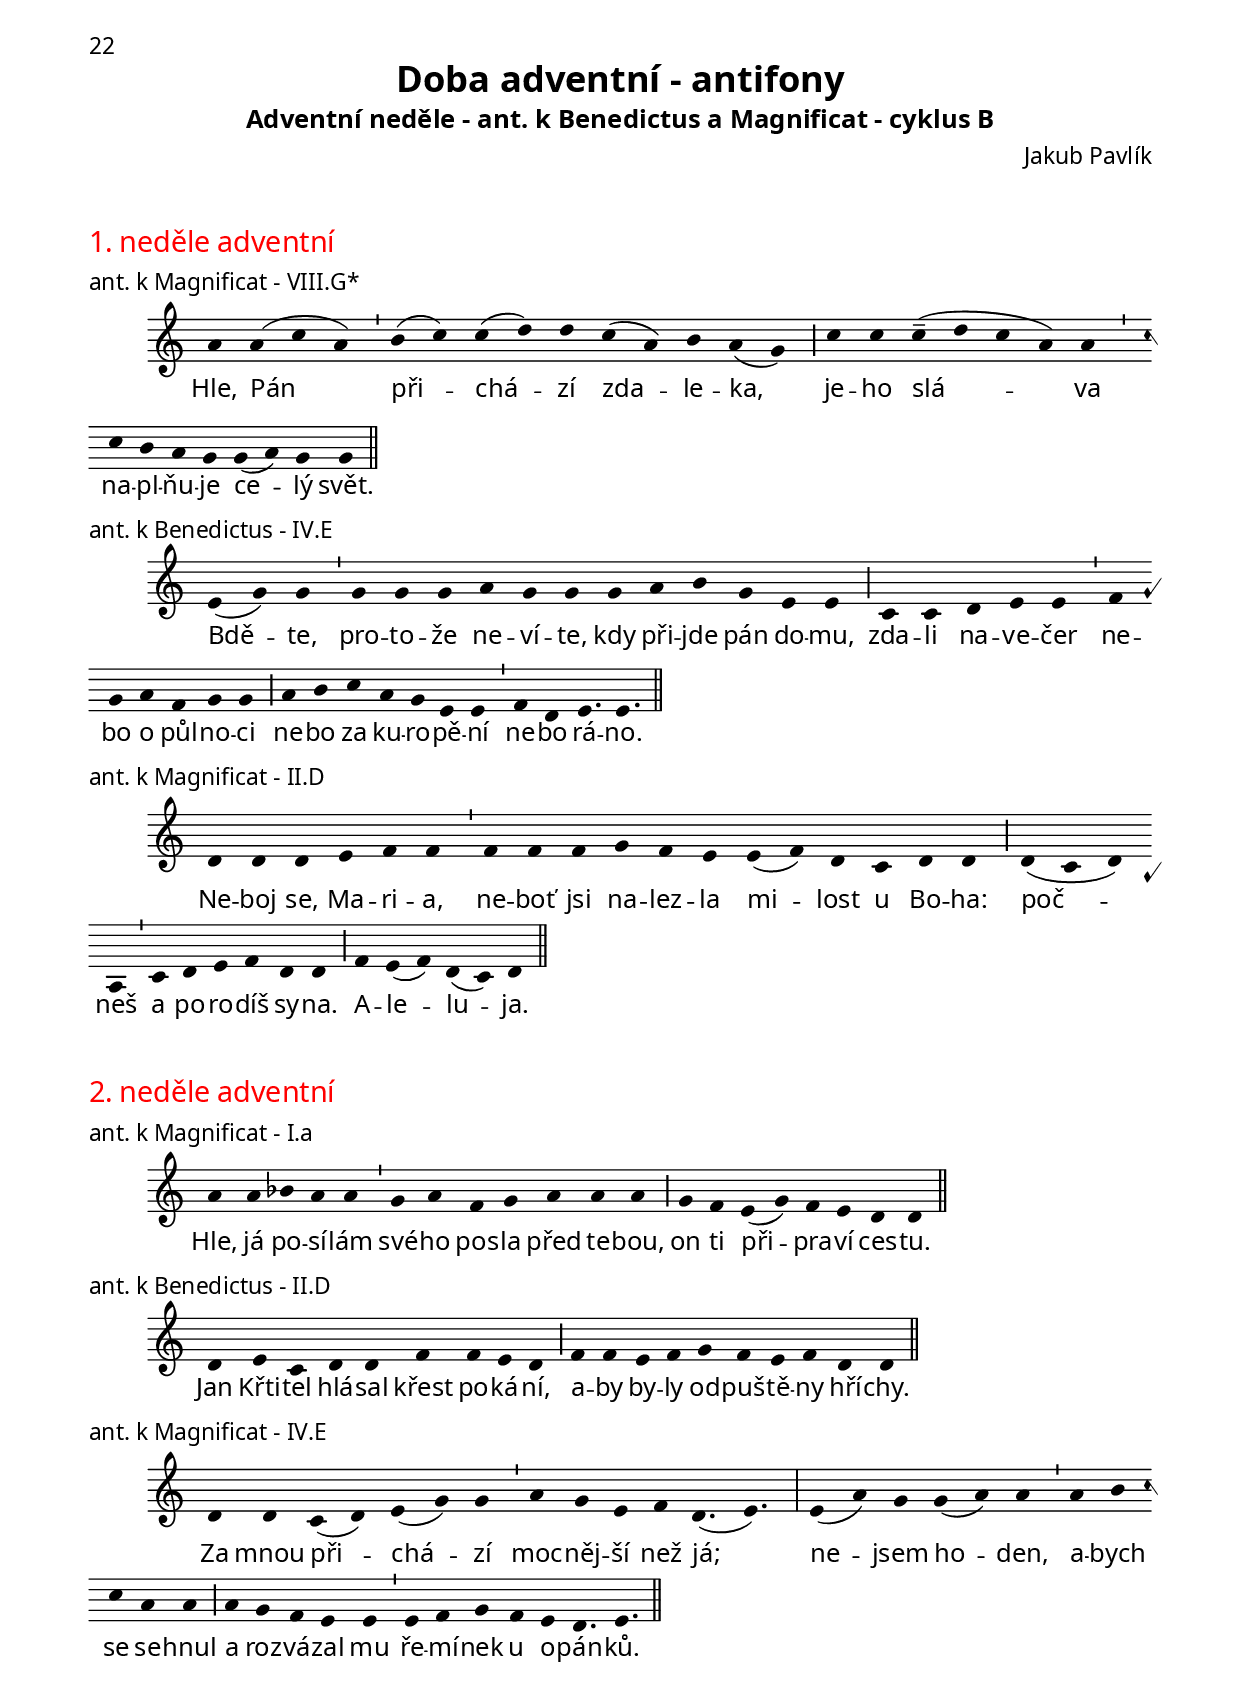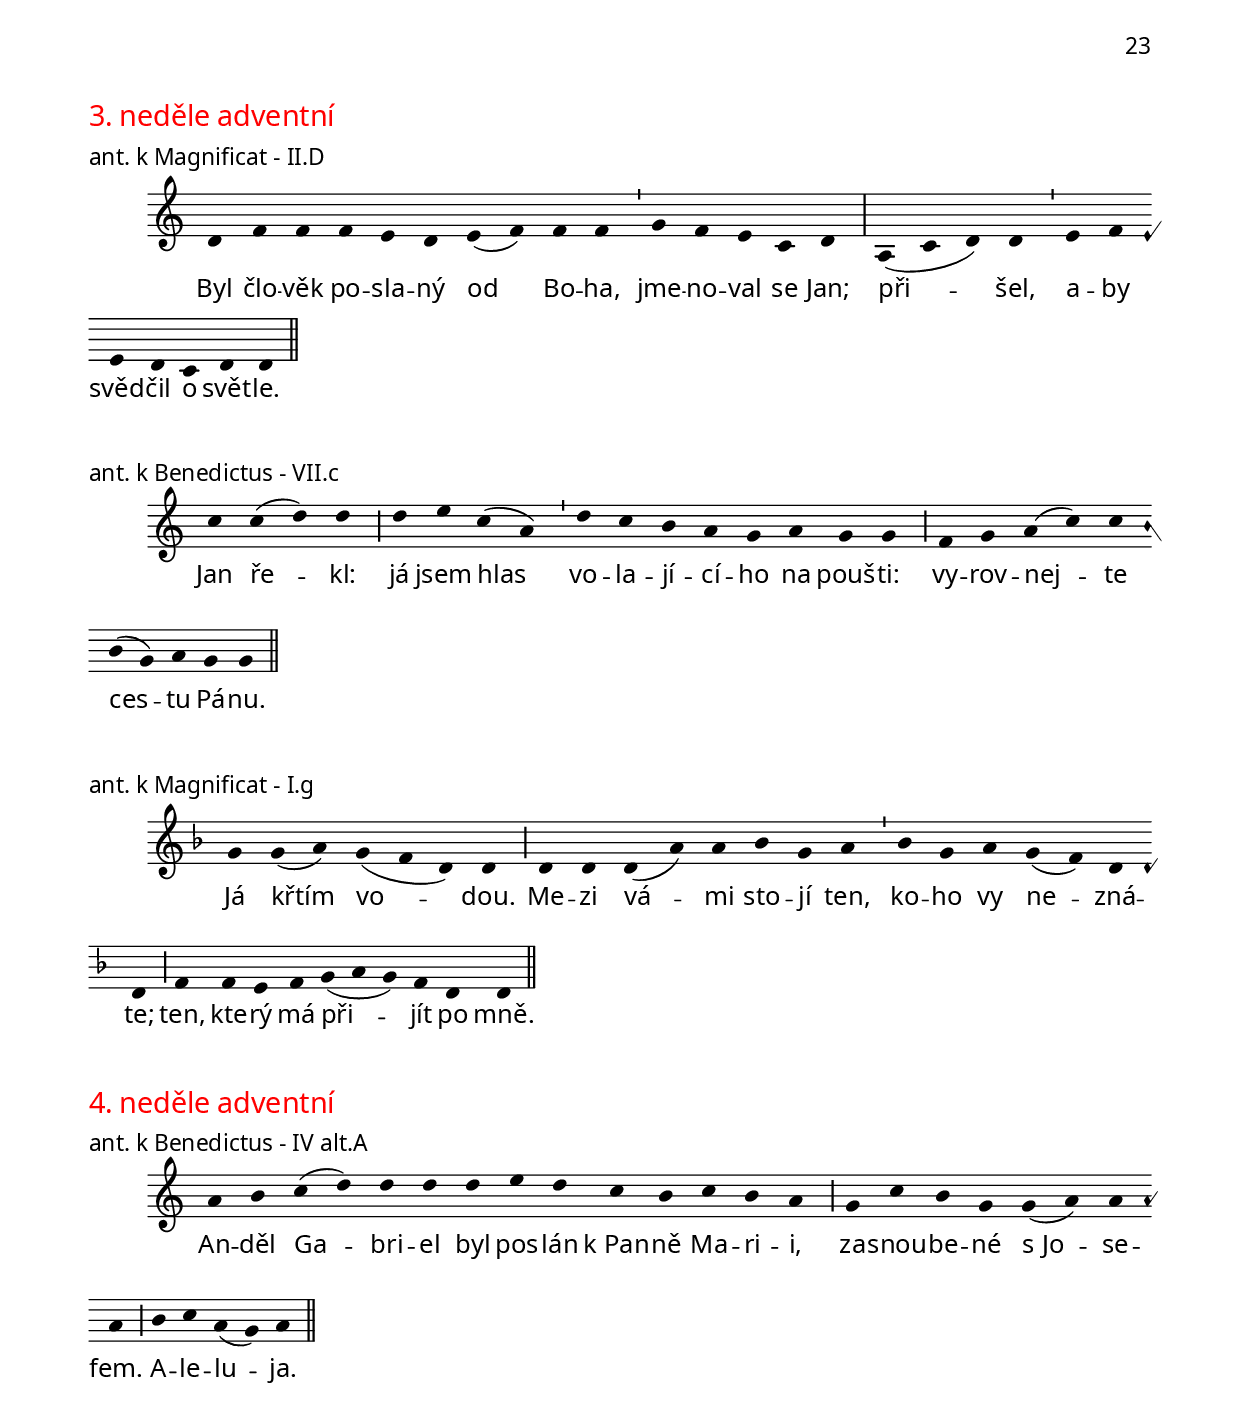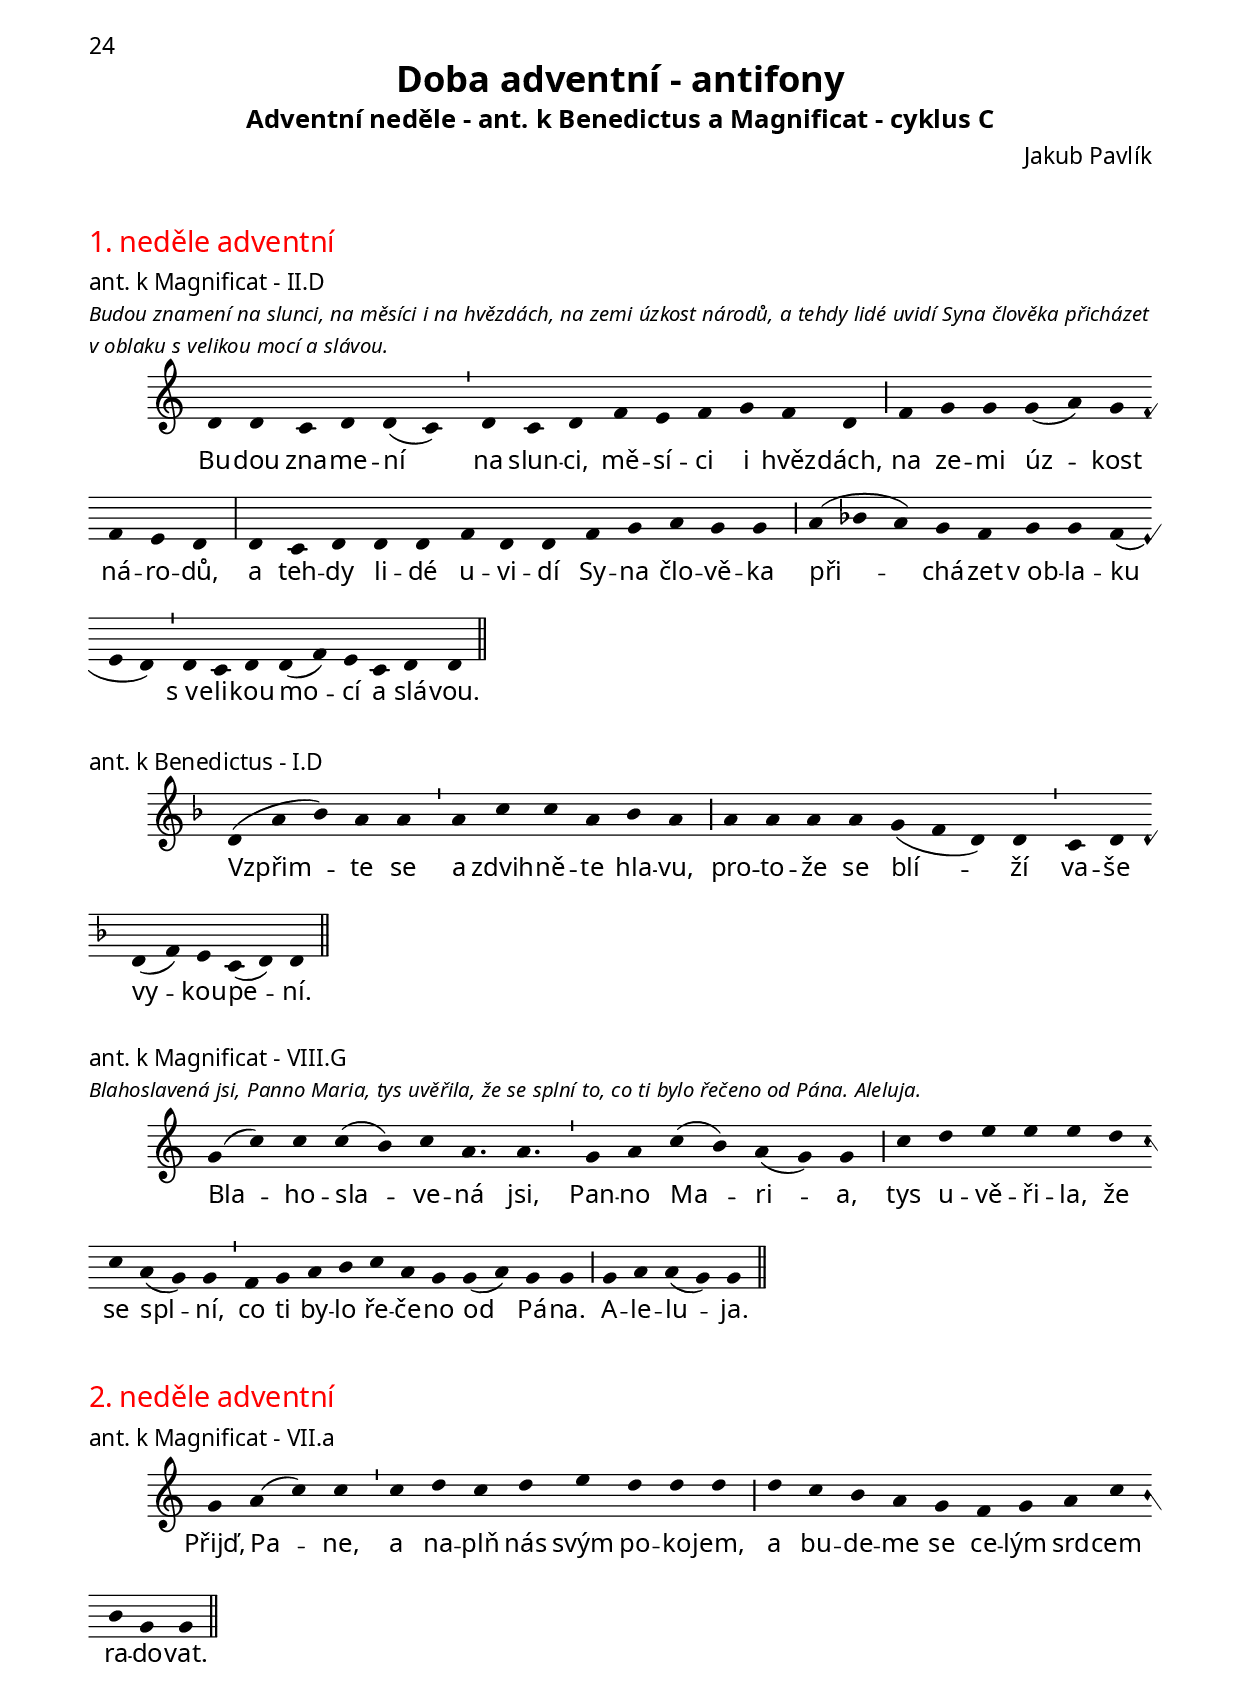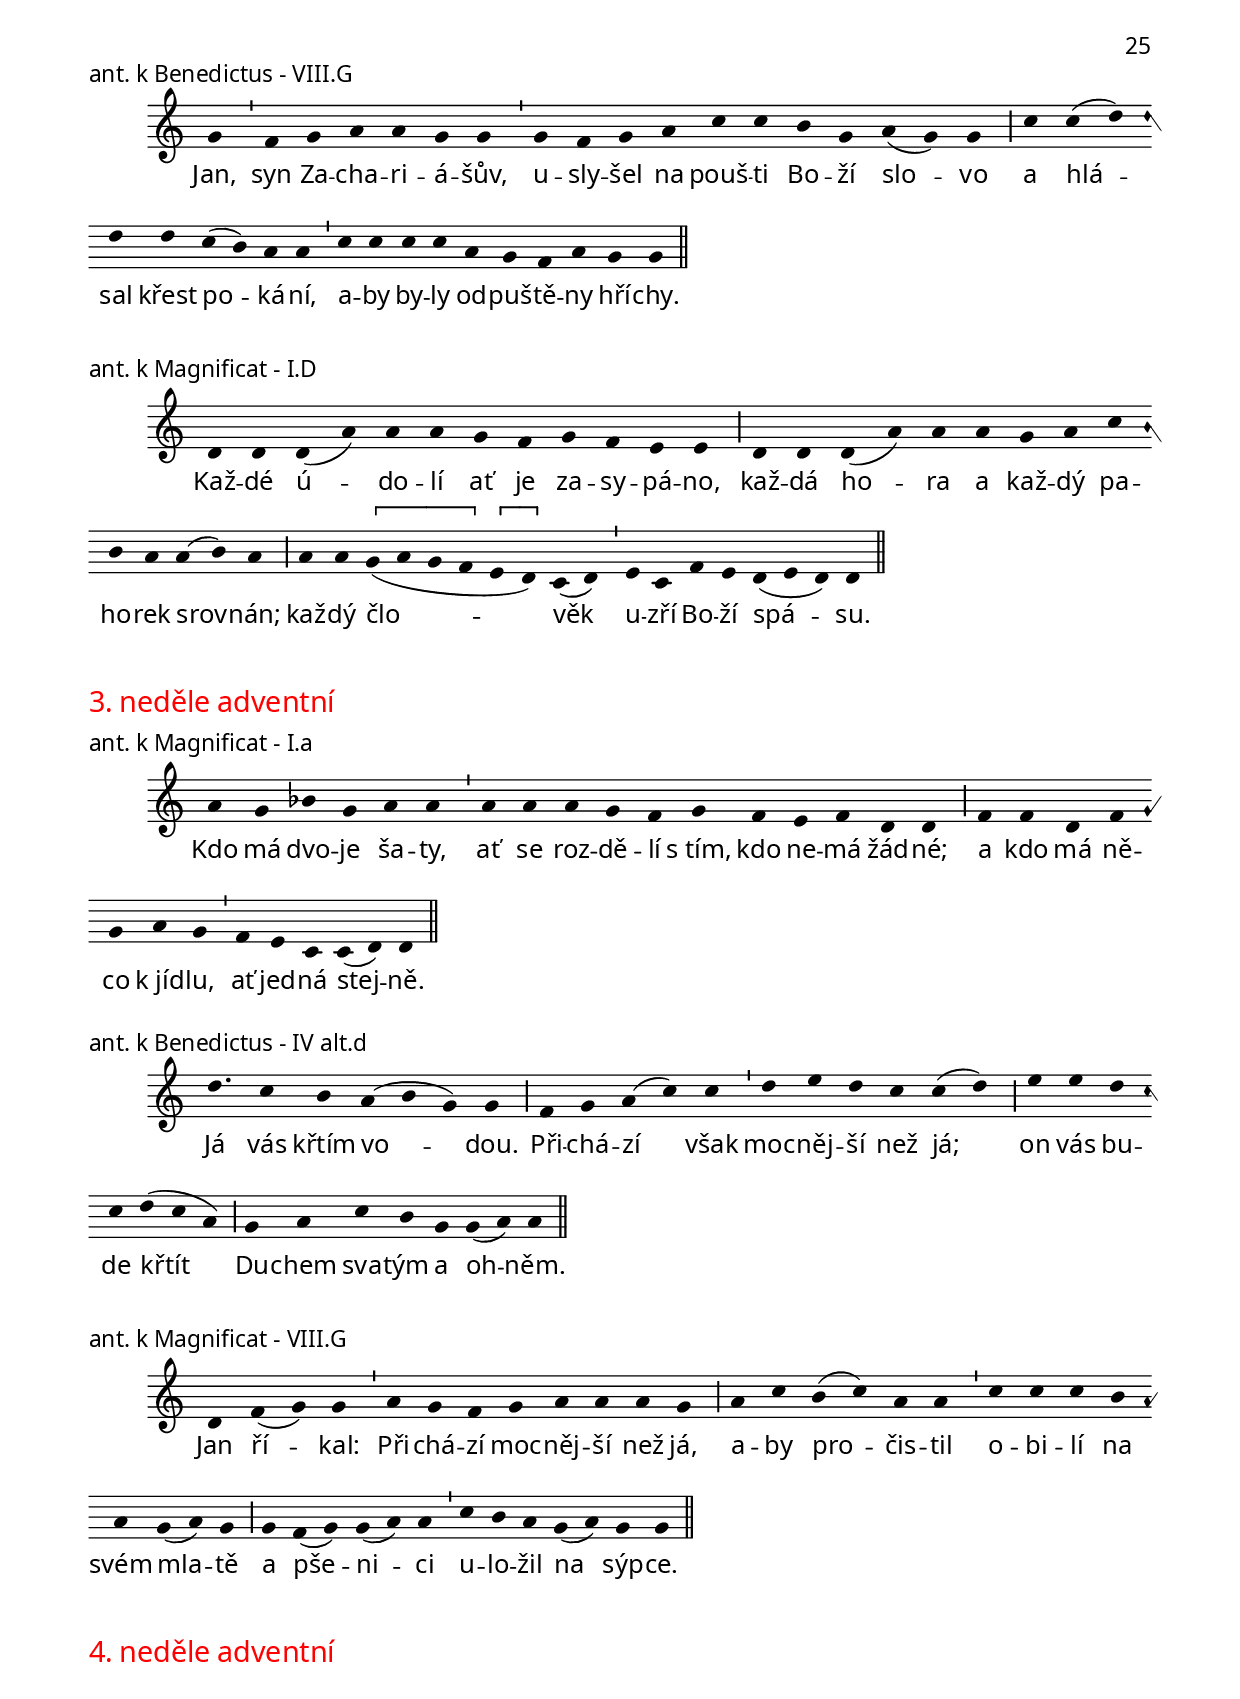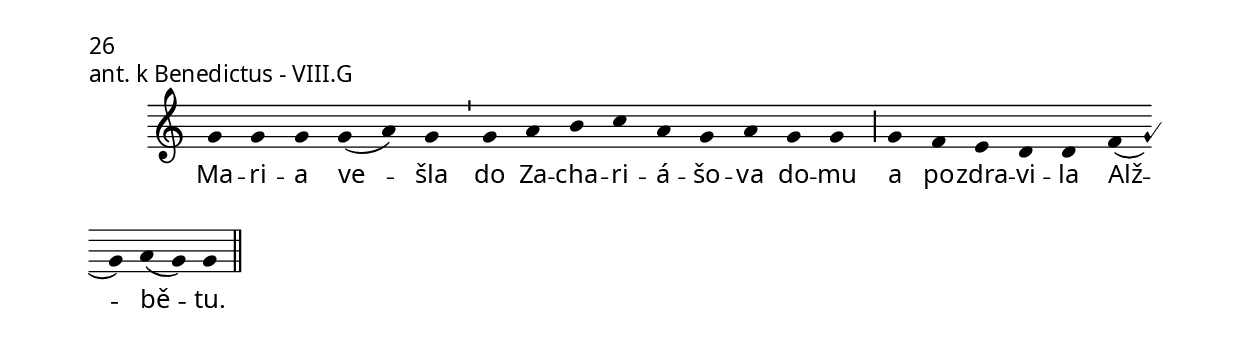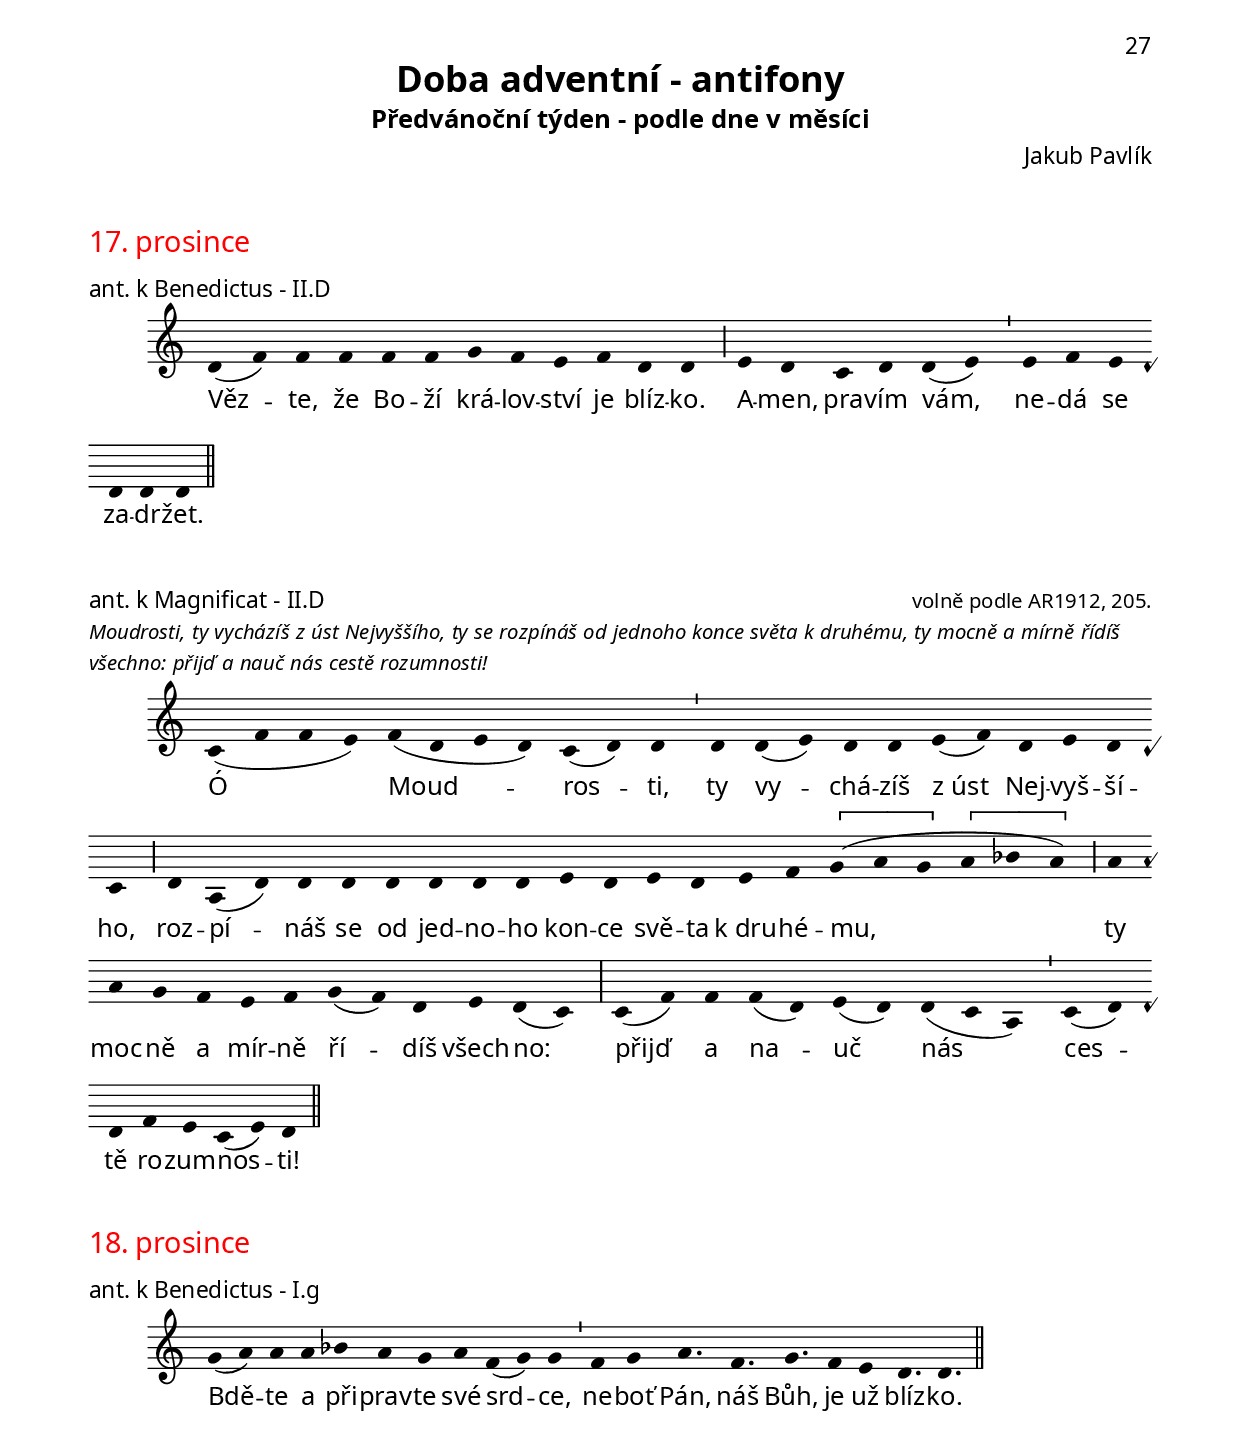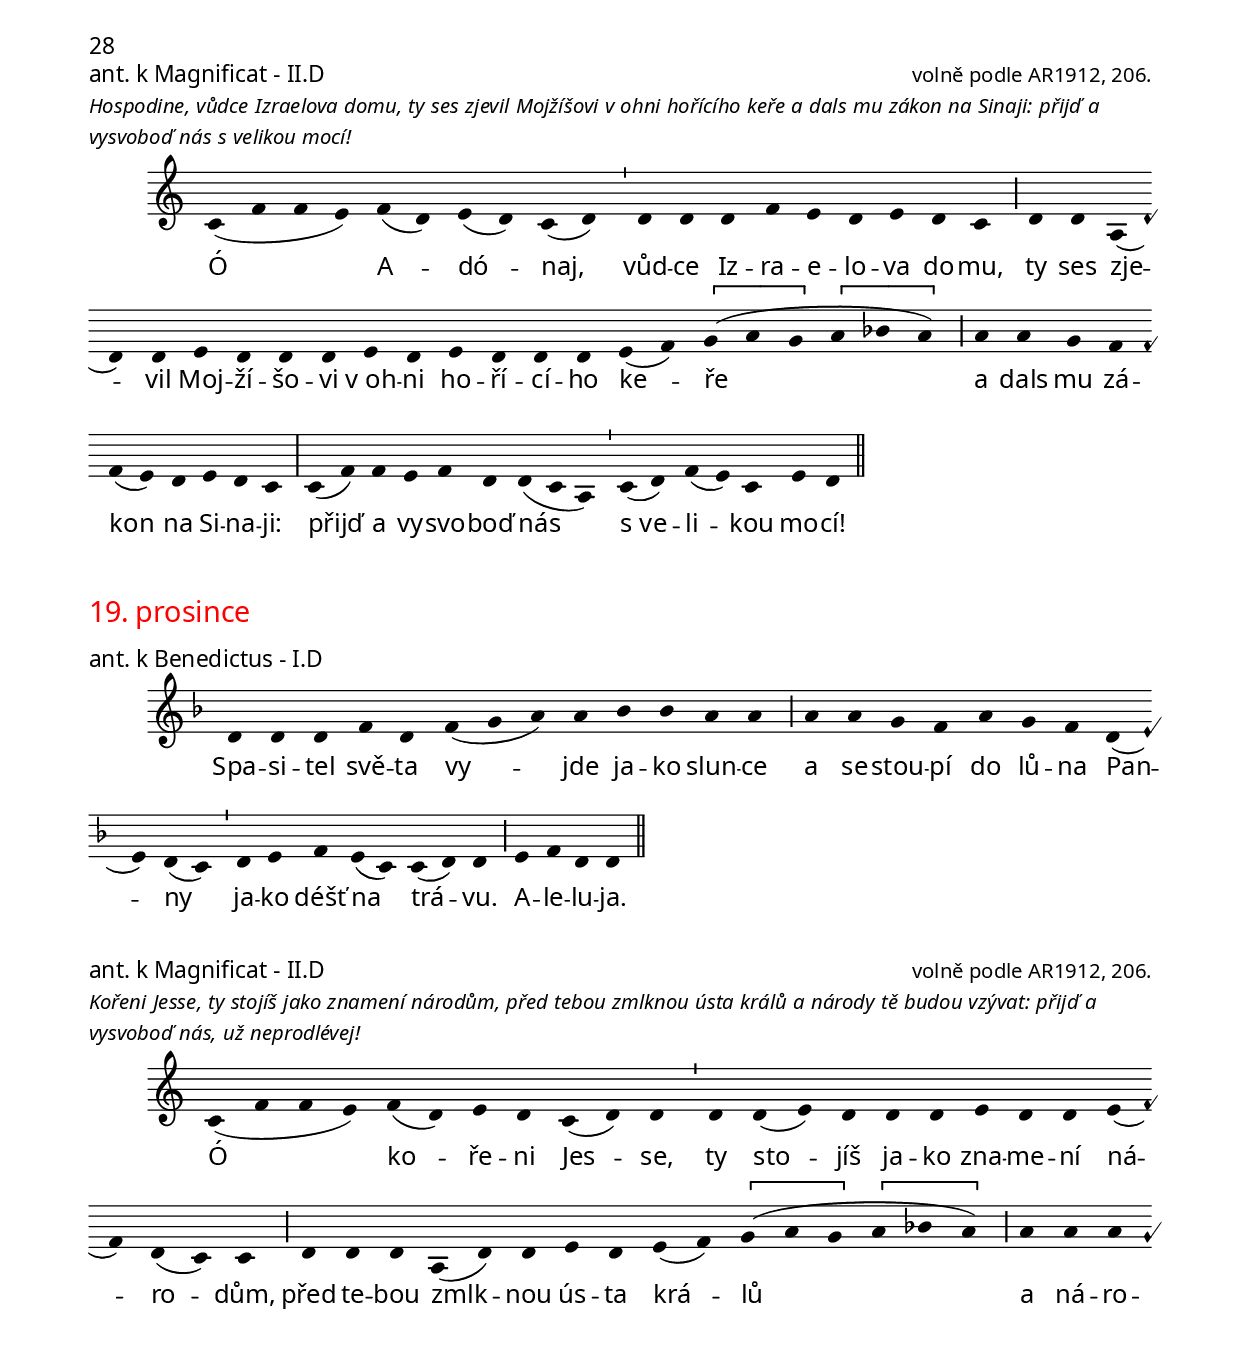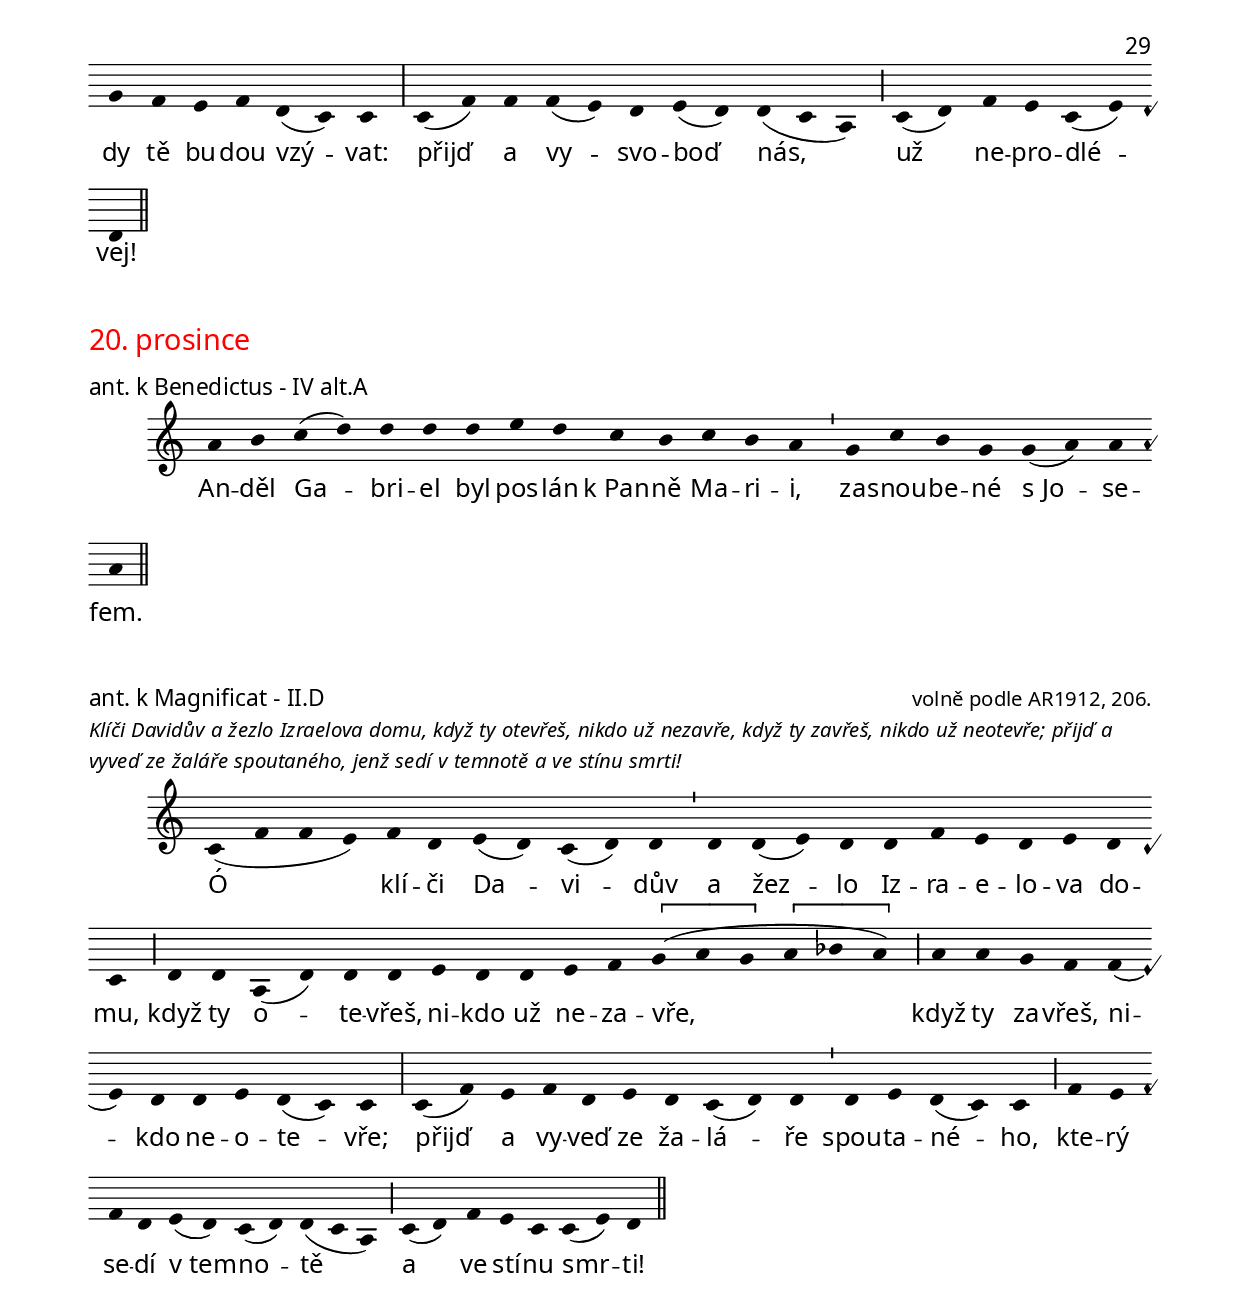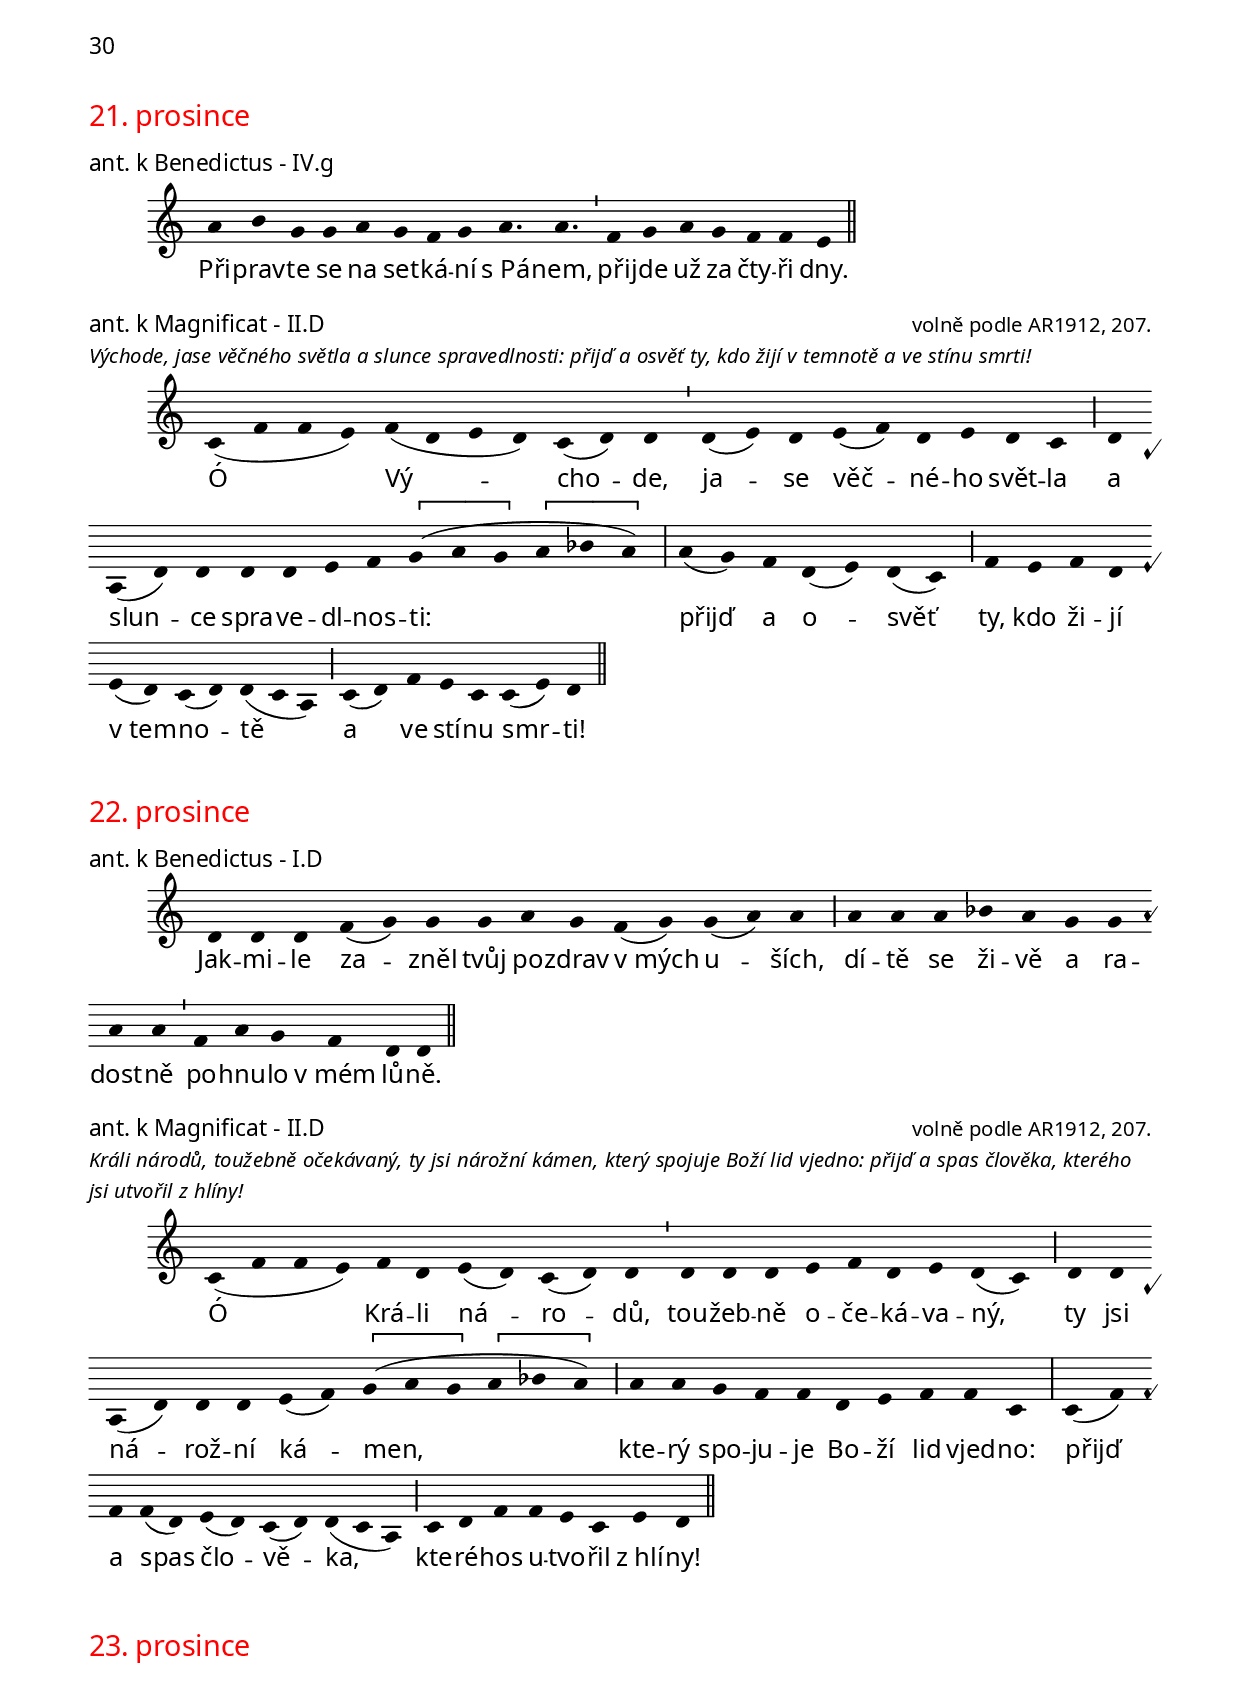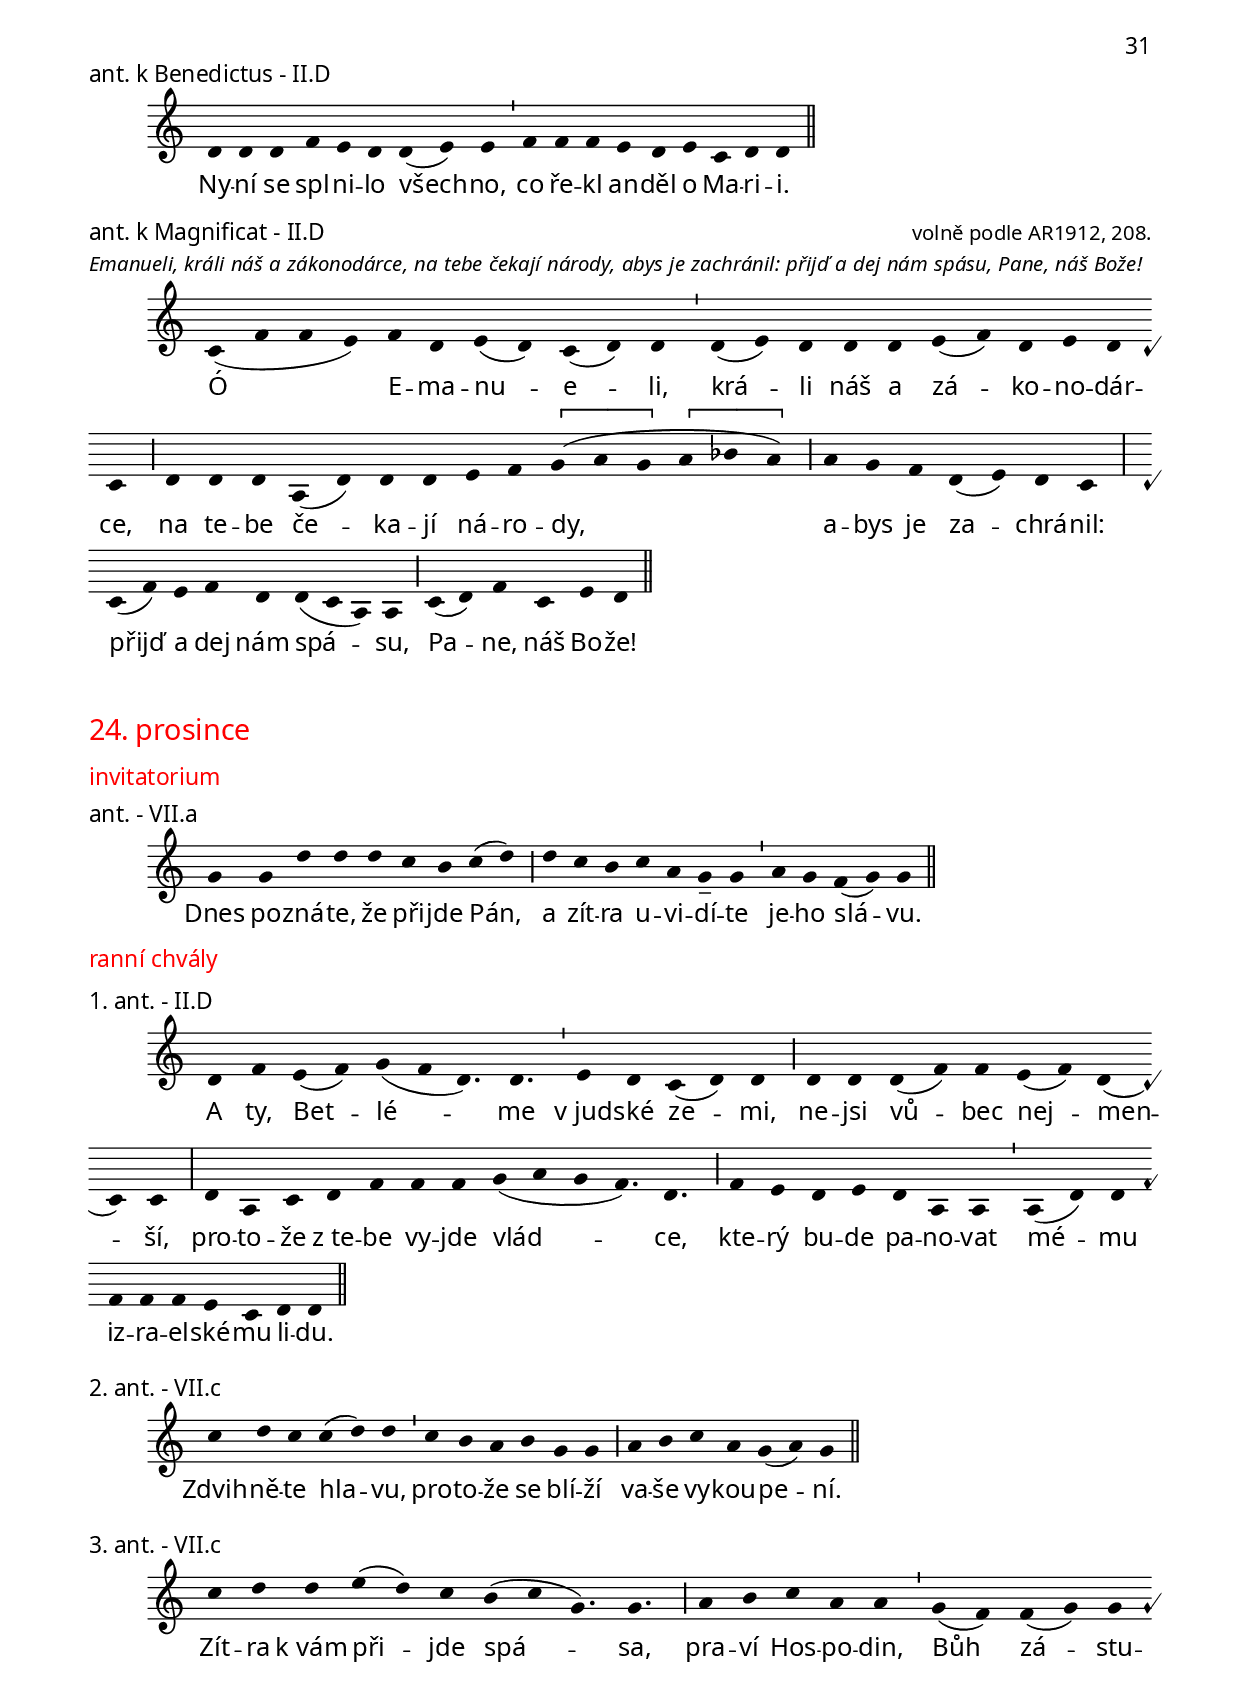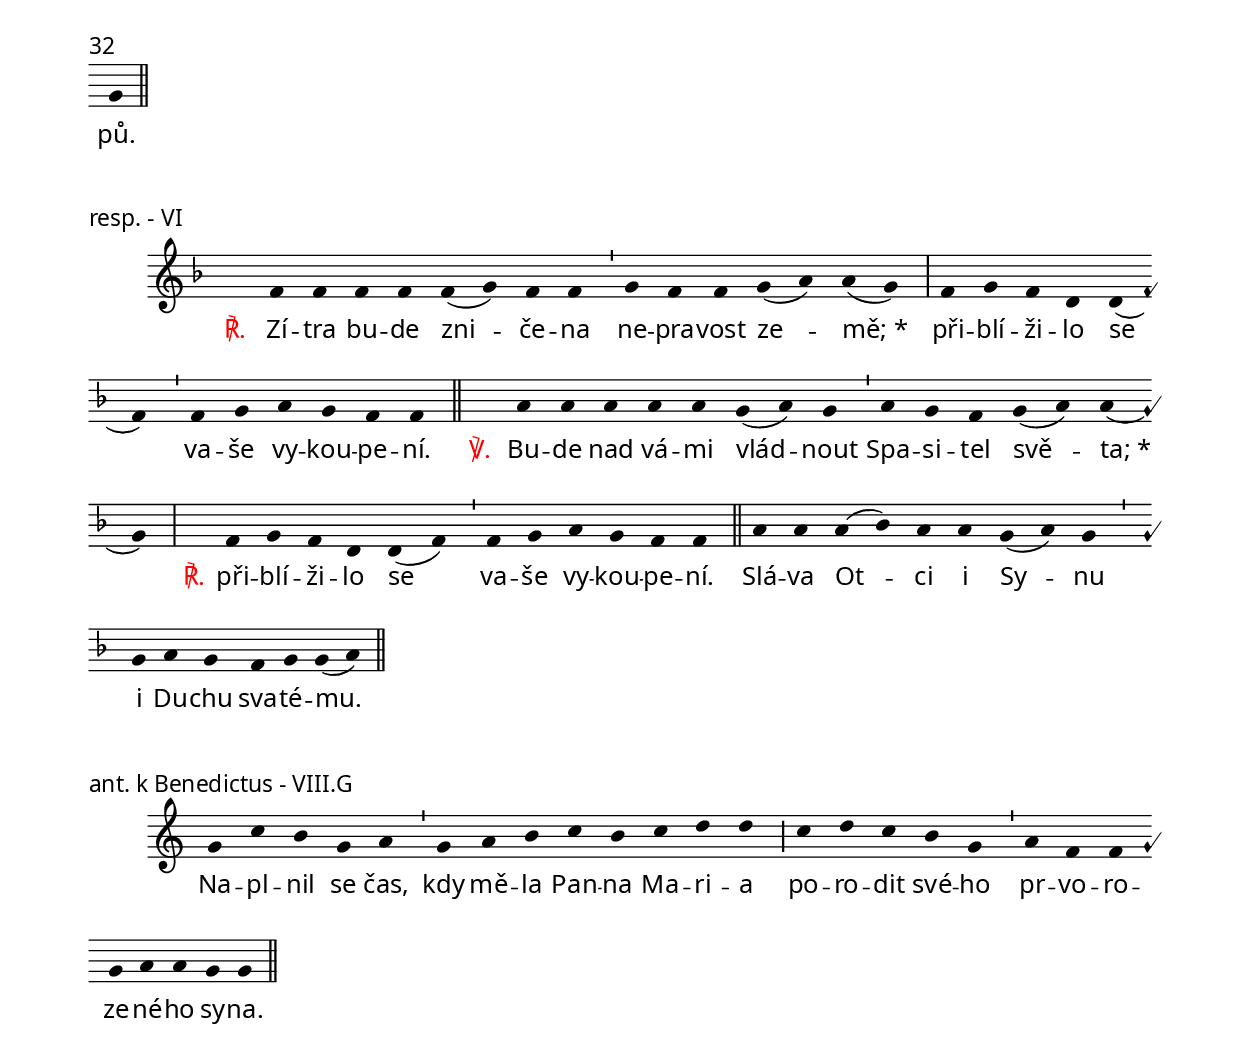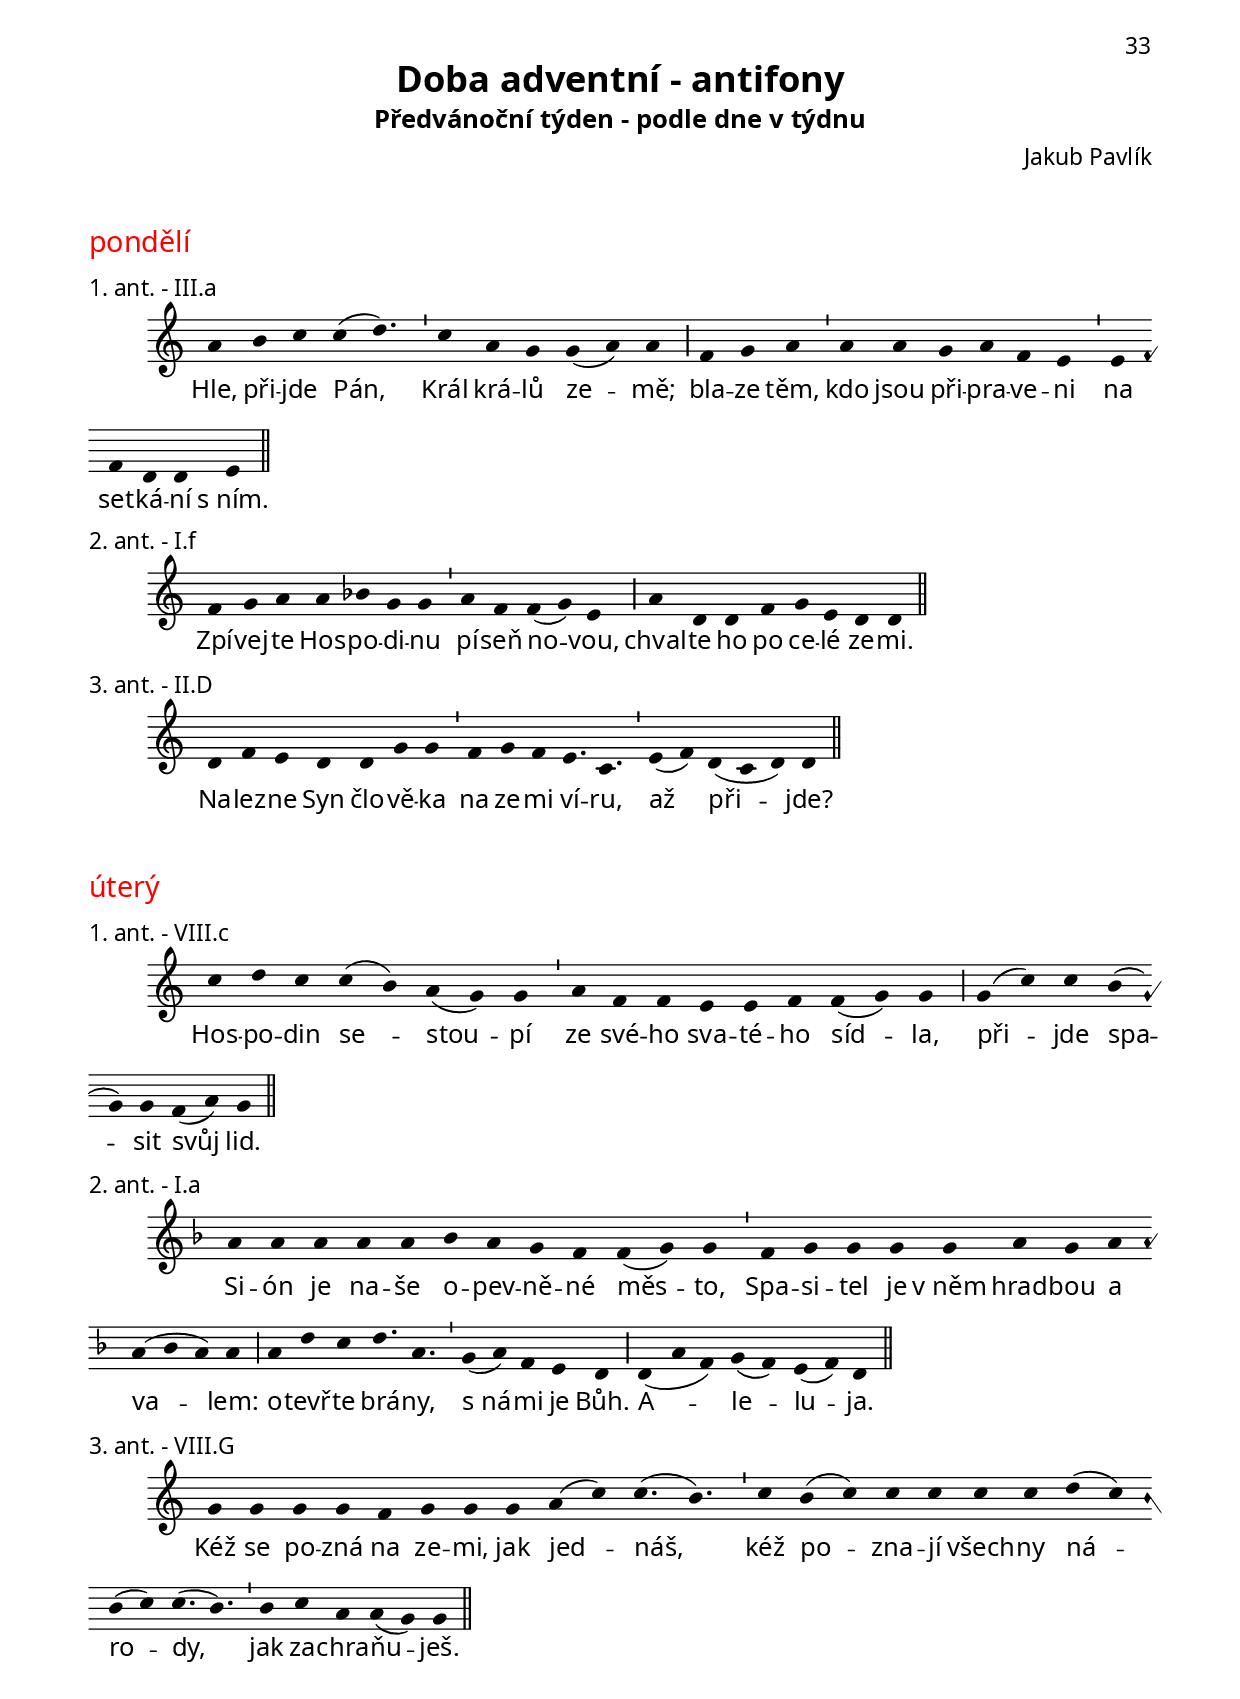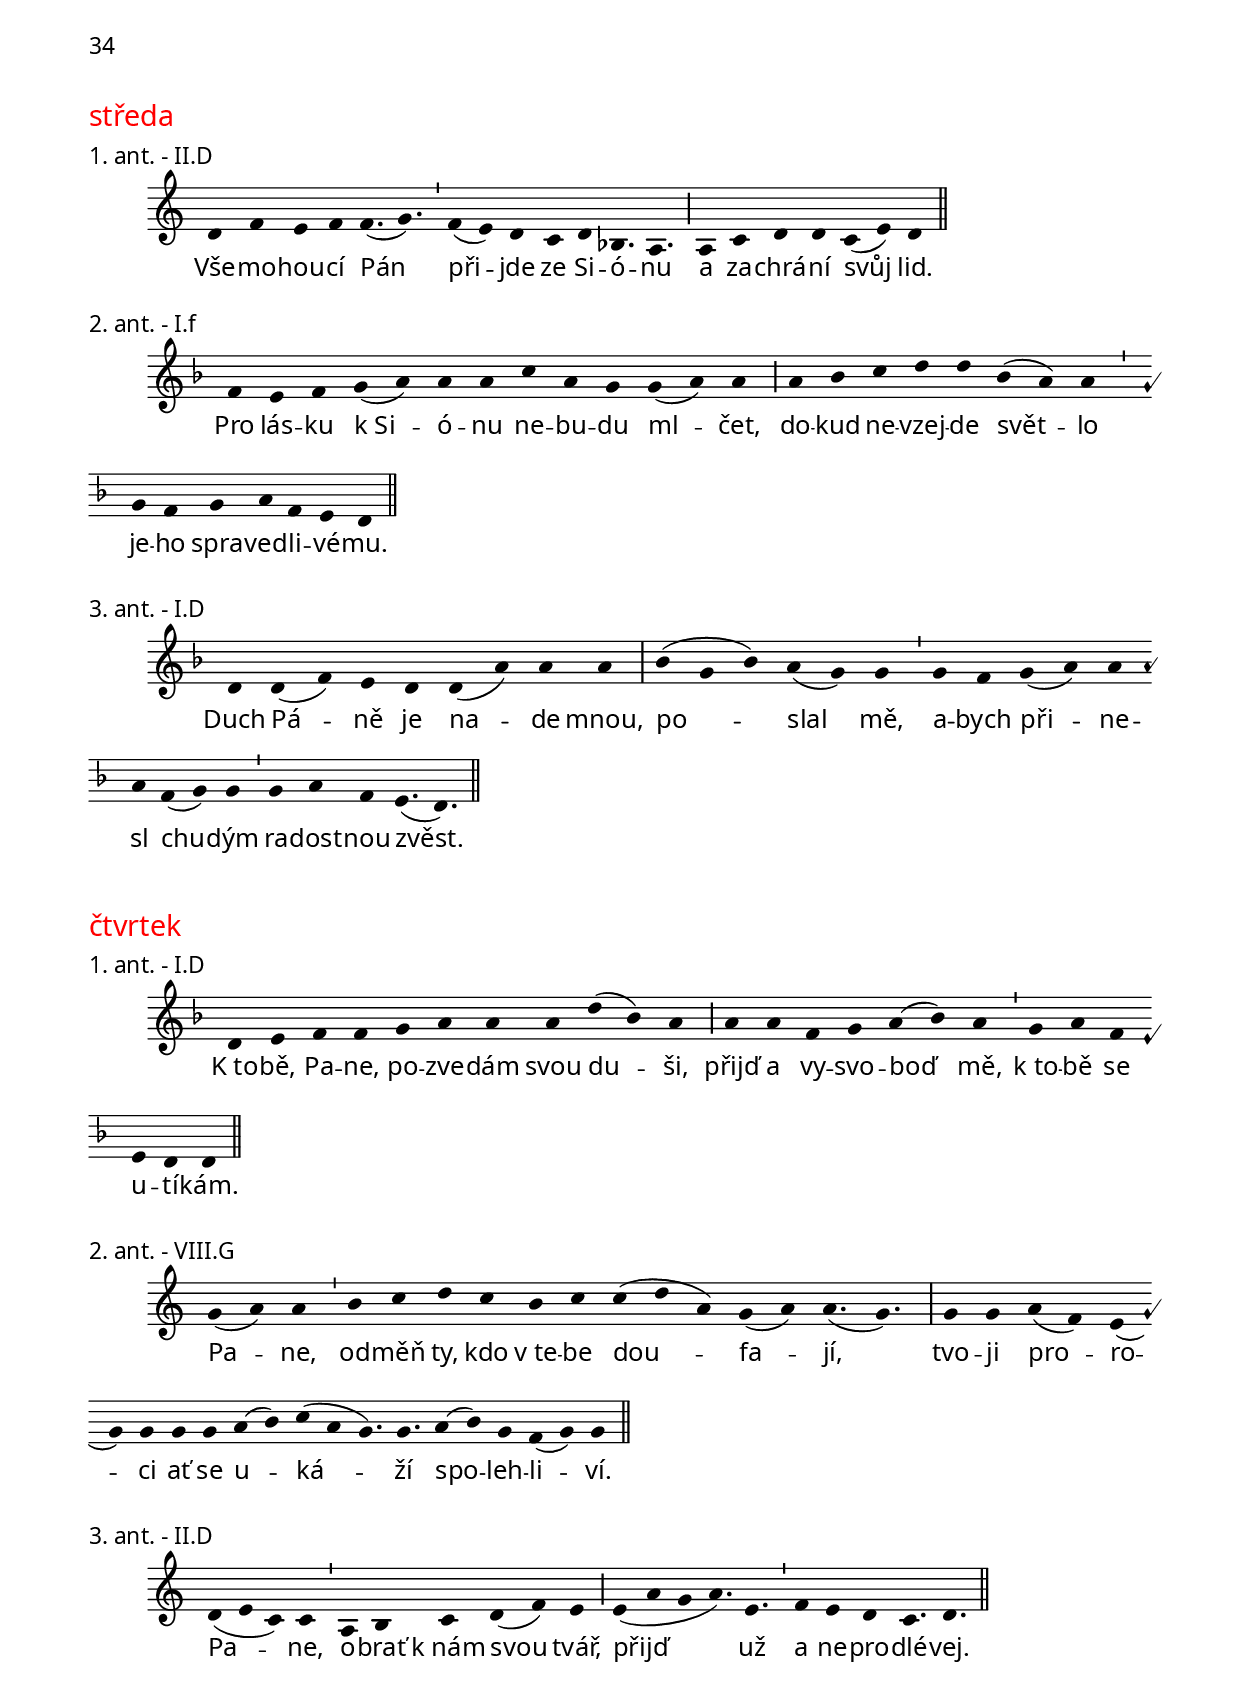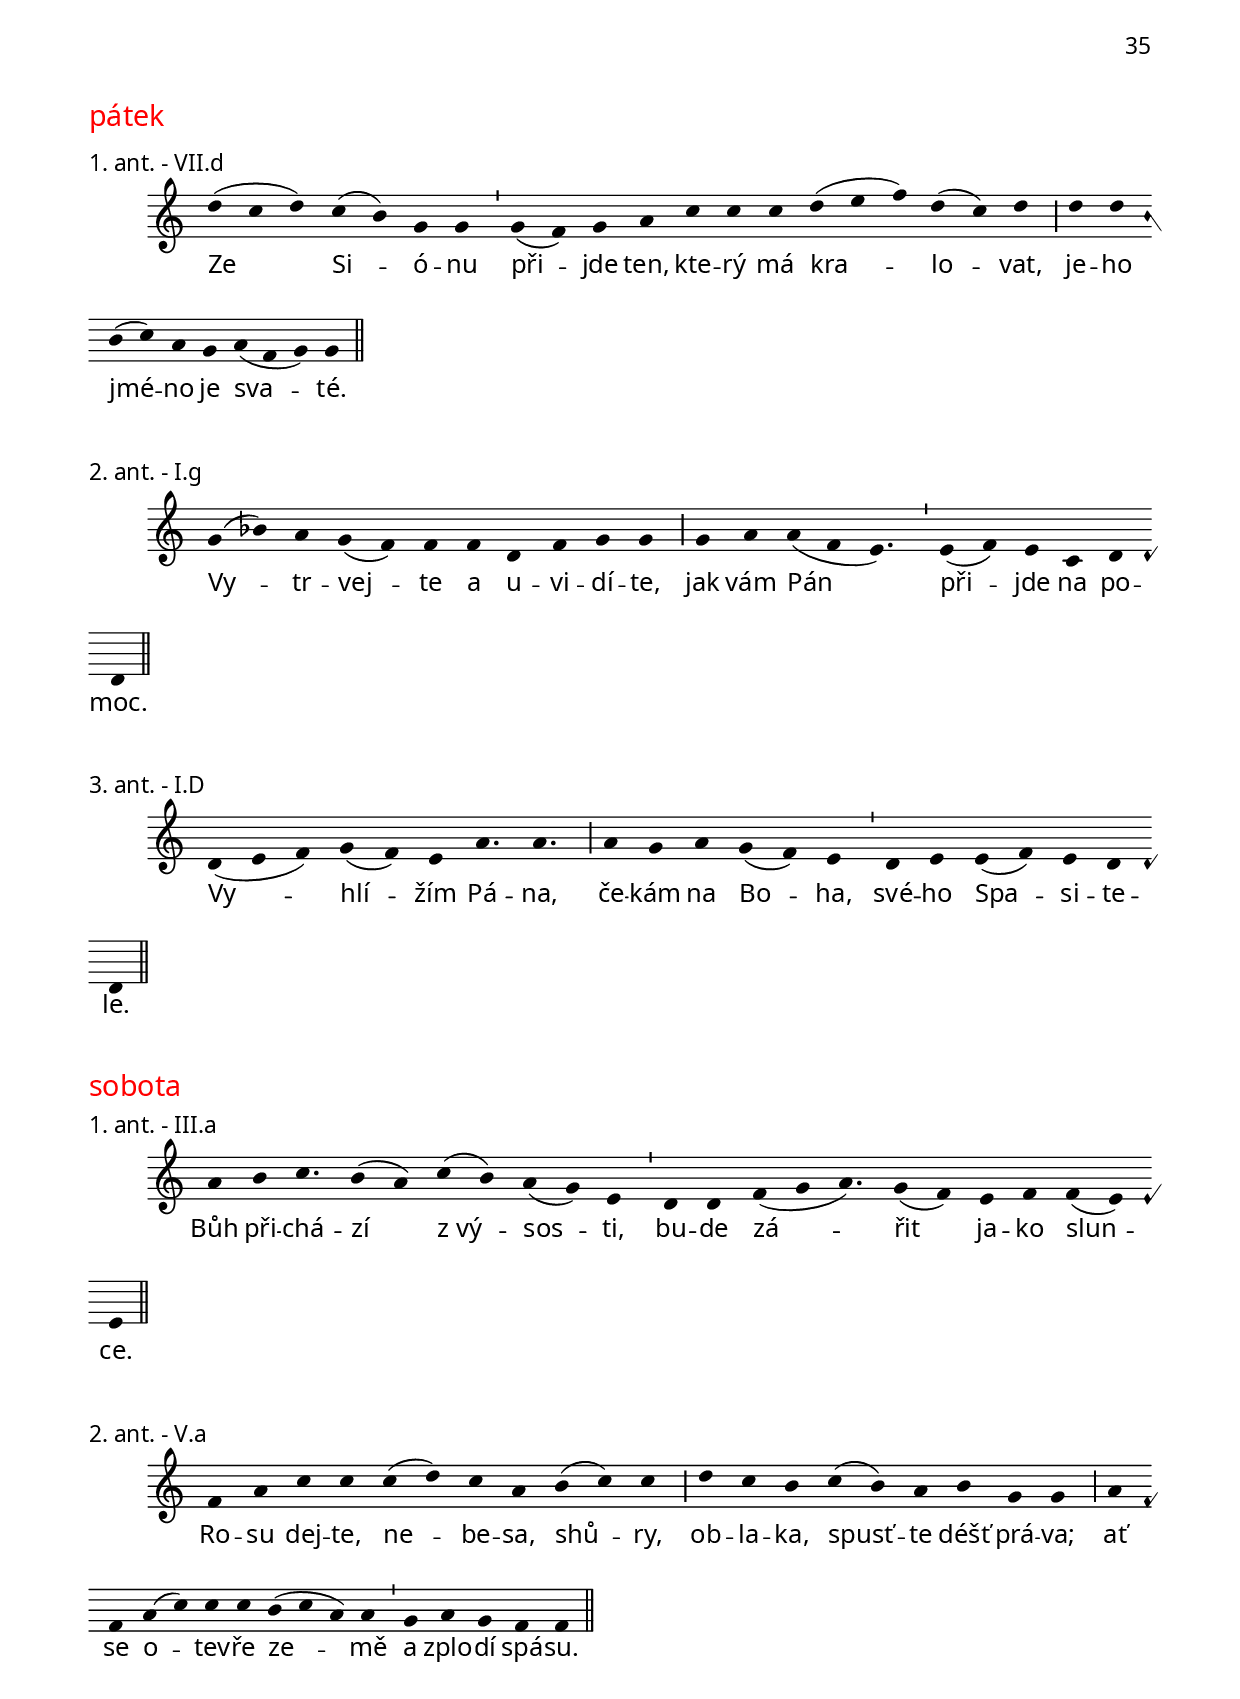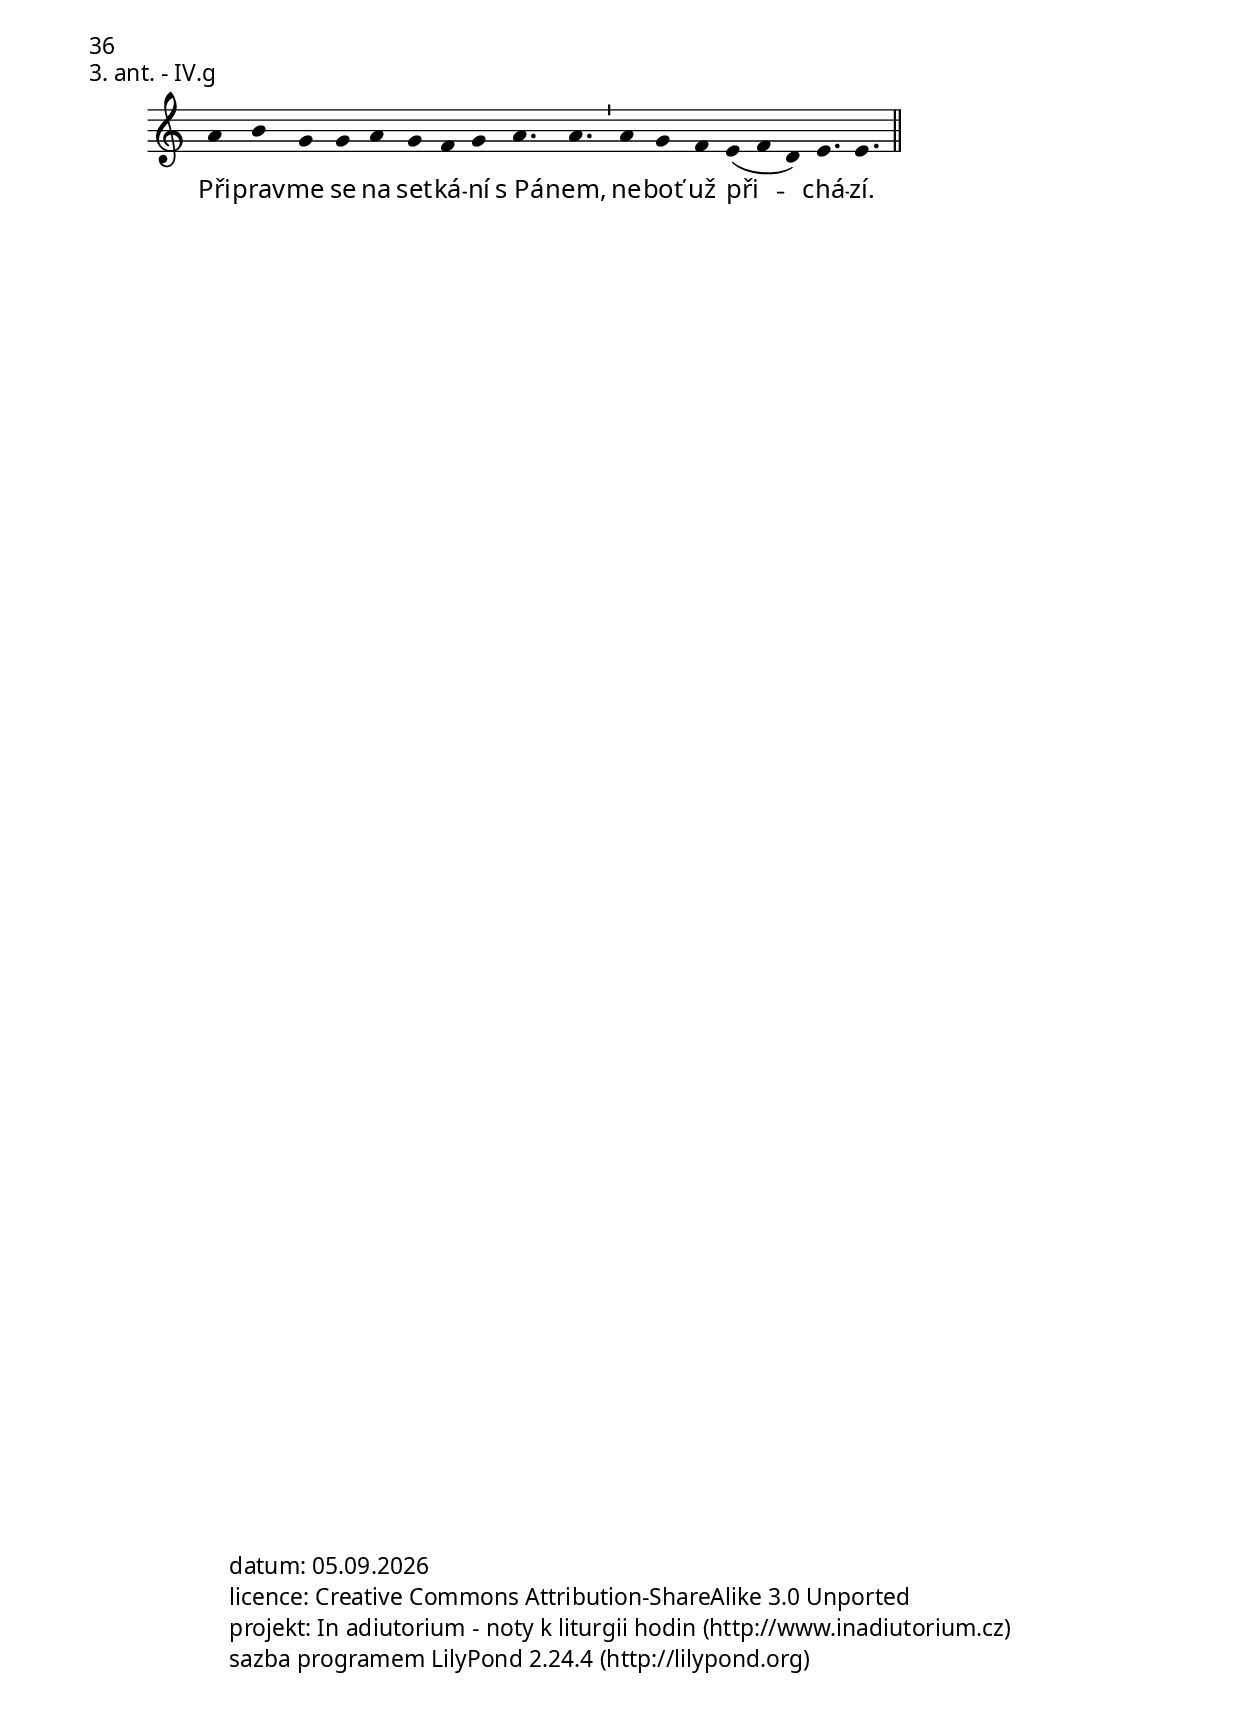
\version "2.14.2"

\header {
  title = "Doba adventní - antifony"
  composer = "Jakub Pavlík"
}

\include "spolecne.ly"
\include "dilyresponsorii.ly"

\bookpart {
  \header {
    subtitle = "Společné"
  }

  \markup {\nadpisHodinka {invitatorium - do 16. prosince}}

  \score {
    \relative c'' {
      \choralniRezim
      \key f \major
      g4( a) a \barMin
      bes a g a g \barMin
      a4 c bes a g f f \barFinalis
    }
    \addlyrics {
      Pojď -- me,
      klaň -- me se krá -- li,
      na kte -- ré -- ho če -- ká -- me.
    }
    \header {
      quid = "ant."
      modus = "VI"
      differentia = "F"
      psalmus = ""
      id = "spol-invit1"
      piece = \markup {\sestavTitulekBezZalmu}
    }
  }

  \score {
    \relative c' {
      \choralniRezim
      f4 e d f( d) d \barMin
      c d e f e \barMaior
      f f( g) f e c d d \barFinalis
    }
    \addlyrics {
      Klaň -- me se Kris -- tu,
      na -- še -- mu Pá -- nu;
      on při -- jde a spa -- sí nás.
    }
    \header {
      quid = "ant."
      modus = "II"
      differentia = "D"
      psalmus = ""
      id = "spol-invit2"
      piece = \markup {\sestavTitulekBezZalmu}
    }
  }

  \markup {\nadpisHodinka {invitatorium - po 16. prosinci}}

  \score {
    \relative c' {
      \choralniRezim
      d4 d f4. c \barMaior
      d4 f e c d d \barFinalis
    }
    \addlyrics {
      Pán je blíz -- ko,
      pojď -- me, kla -- něj -- me se!
    }
    \header {
      quid = "ant."
      modus = "II"
      differentia = "D"
      psalmus = ""
      placet = "tato antifona počítá s poměrně specifickým rytmem, který není
      zachycen v notaci a pravděpodobně ne každému bude připadat dostatečně
      přirozený a 'chorální';
      sám mám problém zazpívat nějak vkusně _pojďme_"
      id = "spol-invit3"
      piece = \markup {\sestavTitulekBezZalmu}
    }
  }

  \markup {\nadpisHodinka {"modlitba uprostřed dne"}}

  \score {
    \relative c'' {
      \choralniRezim
      g4 g g a b a g g( a) \barMaior
      a b c c c b a g \barMin
      f( g) a a g g \barFinalis
    }
    \addlyrics {
      Pro -- ro -- ci před -- po -- ví -- da -- li,
      že se Spa -- si -- tel na -- ro -- dí
      z_Pan -- ny Ma -- ri -- e.
    }
    \header {
      quid = "ant. dopoledne"
      modus = "VIII"
      differentia = "G"
      psalmus = ""
      placet = "nic moc"
      id = "spol-tercie"
      piece = \markup {\sestavTitulekBezZalmu}
    }
  }

  \score {
    \relative c' {
      \choralniRezim

      d4 f( d) d
      d e f g( f) e \barMin
      d c( d) d \barMaior
      d d c d d f e c d d \barFinalis
    }
    \addlyrics {
      Buď zdrá -- va, mi -- lo -- sti -- pl -- ná!
      Pán s_te bou!
      Po -- že -- hna -- ná jsi me -- zi že -- na -- mi!
    }
    \header {
      quid = "ant. v poledne"
      modus = "II"
      differentia = "D"
      psalmus = ""
      id = "spol-sexta"
      piece = \markup {\sestavTitulekBezZalmu}
    }
  }

  \score {
    \relative c' {
      \choralniRezim
      f4( g) f g a a a bes a g f g g g \barMaior
      g g f e f( g a) a
      a g a f( d) d \barMaior
      d f f f e f d d \barFinalis
    }
    \addlyrics {
      An -- děl Ga -- bri -- el o -- zná -- mil Pan -- ně Ma -- ri -- i,
      že se má stát mat -- kou
      Bo -- ží -- ho Sy -- na,
      a ne -- pře -- sta -- ne být pan -- nou.
    }
    \header {
      quid = "ant. odpoledne"
      modus = "I"
      differentia = "f"
      psalmus = ""
      id = "spol-nona"
      piece = \markup {\sestavTitulekBezZalmu}
    }
  }
}

\bookpart {
  \header {
    subtitle = "Dny doby adventní"
  }

  \version "2.12.0"
% -*- master: ../advent_antifony.ly;

\markup {\nadpisDen {1. neděle adventní}}

\markup {\nadpisHodinka {"1. nešpory"}}

\score {
  \relative c'' {
    \choralniRezim
    d4 d b d c b a( b) \barMaior
    d c b a( b) \barMin g a g g \barFinalis
  }
  \addlyrics {
    Hlá -- sej -- te všem ná -- ro -- dům:
    Hle, při -- jde Bůh, náš Spa -- si -- tel.
  }
  \header {
    quid = "1. ant."
    modus = "VII"
    differentia = "d"
    psalmus = "Žalm 141"
    id = "ne-1ne-a1"
    piece = \markup {\sestavTitulek}
  }
}

\score {
  \relative c'' {
    \choralniRezim
    c a c c a g f \barMin
    g f g a c d c c \barMaior
    a c c c d b c a f g \barMin
    a g f f \barFinalis
  }
  \addlyrics {
    Ej -- hle, Hos -- po -- din při -- jde
    a všich -- ni sva -- tí je -- ho s_ním;
    a bu -- de v_den o -- nen svět -- lo vel -- ké,
    a -- le -- lu -- ja.
  }
  \header {
    quid = "2. ant."
    modus = "V"
    differentia = "a"
    psalmus = "Žalm 142"
    fons_externus = "Kancionál 101A"
    % melodie podle greg. antifony ekvivalentního textu;
    % jako pramen melodie se všude uvádí antifonář Arnošta z Pardubic
    textus_approbatus = "Hle, přijde Pán a s ním všichni jeho svatí;
    v ten den zazáří velké světlo. Aleluja."
    id = "ne-1ne-a2"
    piece = \markup {\sestavTitulek}
  }
}

\score {
  \relative c' {
    \choralniRezim
    e4 e( a) a a g a b a \barMin
    a g a g f e d e e \barFinalis
  }
  \addlyrics {
    Pán při -- jde s_ve -- li -- kou mo -- cí
    a kaž -- dý člo -- věk ho u -- vi -- dí.
  }
  \header {
    textus_approbatus = "Pán přijde s velkou mocí
    a každý člověk ho uvidí."
    quid = "3. ant."
    modus = "IV"
    differentia = "E"
    psalmus = "Flp 2"
    placet = "není důvod neupravit na oficiální text"
    id = "ne-1ne-a3"
    piece = \markup {\sestavTitulek}
  }
}

\markup {\nadpisHodinka {"modlitba se čtením"}}

\label #'adventNedeleIcteni

\score {
  \relative c'' {
    \choralniRezim
    g4 g( a) a g a b b( c) \barMin
    d d c( a c) b \barMaior
    g g( f e d) d( e) \barMin
    f f g( a) a g g \barMaior
    f g( a) g g \barFinalis
  }
  \addlyrics {
    Hle, při -- jde vzne -- še -- ný Král
    s_vel -- kou mo -- cí
    a spa -- sí
    li -- di všech ná -- ro -- dů.
    A -- le -- lu -- ja.
  }
  \header {
    quid = "1. ant."
    modus = "VIII"
    differentia = "G"
    psalmus = "Žalm 1"
    id = "ne-cte-a1"
    piece = \markup {\sestavTitulek}
  }
}

\score {
  \relative c'' {
    \choralniRezim
    g4 g a b c( b c d) c \barMin
    b c d b a( g) g \barMaior
    a f e f a a( g) g \barMax
    c( b c) c( d) c \barMin c a g f g g \barFinalis
  }
  \addlyrics {
    Ra -- duj se a já -- sej,
    sva -- té měs -- to Bo -- ží:
    při -- chá -- zí k_to -- bě tvůj Král,
    ne -- boj se, tvá spá -- sa je blíz -- ko.
  }
  \header {
    quid = "2. ant."
    modus = "VIII"
    differentia = "G"
    psalmus = "Žalm 2"
    id = "ne-cte-a2"
    piece = \markup {\sestavTitulek}
  }
}

\score {
  \relative c' {
    \choralniRezim
    d4 e d c f( g) f \barMin
    f g f e d( c) \barMin bes c d d( c) c \barMaior
    f( e d c) d \barMin c bes c d f d d \barFinalis
  }
  \addlyrics {
    O -- čisť -- me své srd -- ce
    a spě -- chej -- me vstříc na -- še -- mu Krá -- li:
    při -- jde a nic mu ne -- za -- brá -- ní.
  }
  \header {
    quid = "3. ant."
    modus = "II"
    differentia = "D"
    psalmus = "Žalm 3"
    id = "ne-cte-a3"
    piece = \markup {\sestavTitulek}
  }
}

\score {
  \relative c'' {
    \choralniRezim
    a4 c b c d c b c b a a \barMaior
    g g f( g) \barMin
    a( c) c( b) c \barMaior
    c c c c( d) d d c b a a \barMin
    g f g \barFinalis
  }
  \addlyrics {
    Já -- sej a ra -- duj se, si -- ón -- ská dce -- ro,
    ne -- boť hle_–
    při -- chá -- zím
    a bu -- du byd -- let u -- pro -- střed te -- be,
    pra -- ví Pán.
  }
  \header {
    quid = "ant. ke kantikům vigilie"
    modus = "VIII"
    differentia = "G*"
    psalmus = ""
    id = "ne-cte-avig"
    fial = "fial://antifony/advent_tyden2.ly#ut-aben"
    piece = \markup {\sestavTitulekBezZalmu}
  }
}

\markup {\nadpisHodinka {"ranní chvály"}}

\score {
  \relative c'' {
    \choralniRezim
    c4 b( a g) \barMin
    f g a a a c a a \barMin
    b c a( g) g \barMaior
    c c( d c a) a \barMin
    c c b( a) g g \barMin
    f g a g g \barMaior
    f a a( g) g \barFinalis
  }
  \addlyrics {
    V_ten den
    bu -- dou pa -- hor -- ky o -- plý -- vat
    mla -- dým ví -- nem
    a ho -- ry
    bu -- dou pře -- té -- kat
    mlé -- kem a me -- dem.
    A -- le -- lu -- ja.
  }
  \header {
    quid = "1. ant."
    modus = "VIII"
    differentia = "c"
    psalmus = "Žalm 63"
    id = "ne-rch-a1"
    piece = \markup {\sestavTitulek}
  }
}

\score {
  \relative c' {
    \choralniRezim
    \key f \major
    d4 c d f g f \barMin
    g g a bes a bes c bes a g g \barMaior
    d d d d f d( c) c \barMin
    d f g f a g g \barMax
    a bes c d( c a bes) a \barMin g( a) g f g( f e) \barMaior
    d d d d( f) e c c d d \barMax
    d( c d) f( g f e) c( f) d \barFinalis
  }
  \addlyrics {
    Ho -- ry a pa -- hor -- ky
    bu -- dou před Bo -- hem zpí -- vat pí -- seň chvá -- ly
    a všech -- ny les -- ní stro -- my
    bu -- dou tles -- kat ru -- ka -- ma,
    % ne -- boť
    pro -- to -- že
    při -- jde Vlád -- ce a Pán
    a bu -- de kra -- lo -- vat na -- vě -- ky.
    A -- le -- lu -- ja.
  }
  \header {
    textus_approbatus = "Hory a pahorky budou před Bohem zpívat píseň chvály
    a všechny lesní stromy budou tleskat rukama,
    neboť přijde Vládce a Pán a bude kralovat navěky. Aleluja."
    quid = "2. ant."
    modus = "I"
    differentia = "D"
    psalmus = "Dan 3-III"
    placet = "krok na _budou (před Bohem)_ není nejelegantnější, ale nenašel jsem
    srovnatelně pěkné řešení bez něj a antifona jako celek se mi líbí"
    id = "ne-rch-a2"
    piece = \markup {\sestavTitulek}
  }
}

\score {
  \relative c'' {
    \choralniRezim
    g4 d( g) g a g a c( b a) b \barMin
    c d g, g f g a g \barMaior
    a a g( a) g \barFinalis
  }
  \addlyrics {
    Hle, při -- jde ve -- li -- ký Pro -- rok
    a ob -- no -- ví Je -- ru -- za -- lém.
    A -- le -- lu -- ja.
  }
  \header {
    quid = "3. ant."
    modus = "VIII"
    differentia = "G"
    psalmus = "Žalm 149"
    id = "ne-rch-a3"
    piece = \markup {\sestavTitulek}
  }
}

\markup {\nadpisHodinka {"2. nešpory"}}

\score {
  \relative c'' {
    \choralniRezim
    c4 c a c d( c b a) a \barMin g g g g( a) g \barMaior
    f g a b c a a \barMin c( d c b) a( g) g \barMaior
    f g g g \barFinalis
  }
  \addlyrics {
    Ra -- duj se a já -- sej, si -- ón -- ská dce -- ro,
    dce -- ro je -- ru -- za -- lém -- ská, za -- ple -- sej.
    A -- le -- lu -- ja.
  }
  \header {
    quid = "1. ant."
    modus = "VIII"
    differentia = "c"
    psalmus = "Žalm 110"
    id = "ne-2ne-a1"
    piece = \markup {\sestavTitulek}
  }
}

\score {
  \relative c'' {
    \choralniRezim
    g4( a) g a( c) c \barMin
    d( e) d \barMaior
    d( c b) a( g) a \barMin
    a a g f g a a a g \barMaior
    f a a( g) g \barFinalis
  }
  \addlyrics {
    Při -- jde Kris -- tus,
    náš Král,
    Be -- rá -- nek,
    je -- hož pří -- chod o -- hla -- šo -- val Jan.
    A -- le -- lu -- ja.
  }
  \header {
    quid = "2. ant."
    modus = "VII"
    differentia = "a"
    psalmus = "Žalm 114"
    id = "ne-2ne-a2"
    piece = \markup {\sestavTitulek}
  }
}

\score {
  \relative c'' {
    \choralniRezim
    a4 \barMin e a g e \barMin e g f e d e d c \barMin
    b c e \barMaior
    e g a b a a \barMin g a g f e e \barFinalis
  }
  \addlyrics {
    Hle, při -- jdu br -- zy a bu -- du va -- ší od -- mě -- nou,
    pra -- ví Pán;
    od -- pla -- tím kaž -- dé -- mu po -- dle je -- ho skut -- ků.
  }
  \header {
    quid = "3. ant."
    modus = "IV"
    differentia = "g"
    psalmus = "Zj 19"
    id = "ne-2ne-a3"
    piece = \markup {\sestavTitulek}
  }
}

\pageBreak

\markup {\nadpisDen {Pondělí 1. týdne}}

\score {
  \relative c' {
    \choralniRezim
    d4( e) f g a( g) f \barMin a( g) f g a a \barMaior
    d, d( f) d \barMin a' g f e d( e d) d \barMax
    f e f g f a( g) f( g) f( e) \barMin
    d c d f e c( d) d \barFinalis
  }
  \addlyrics {
    Po -- zved -- ni o -- či, Je -- ru -- za -- lé -- me,
    a po -- hleď na moc -- né -- ho Krá -- le:
    při -- chá -- zí ja -- ko spa -- si -- tel,
    a -- by tě vy -- svo -- bo -- dil.
  }
  \header {
    quid = "ant. k Benedictus"
    modus = "I"
    differentia = "D"
    psalmus = ""
    id = "po-aben"
    piece = \markup {\sestavTitulekBezZalmu}
  }
}

\score {
  \relative c'' {
    \choralniRezim
    d4 d e( c d4.) d \barMin a4( b) c( d) d d( e d) c b a a \barMaior
    a g a c( d) c( b a) a \barMin b( a) g g( a) g g \barFinalis
  }
  \addlyrics {
    An -- děl Pá -- ně zvěs -- to -- val Pan -- ně Ma -- ri -- i
    a o -- na po -- ča -- la z_Du -- cha sva -- té -- ho.
  }
  \header {
    quid = "ant. k Magnificat"
    modus = "VII"
    differentia = "d"
    psalmus = "Žalm 122"
    id = "po-amag"
    fons = "Zvěstování Páně, 2. nešp., 1. ant.; ubráno aleluja"
    fial = "fial://sanktoral/0325zvestovanipane.ly#2ne-a1?-aleluja"
    piece = \markup {\sestavTitulekBezZalmu}
  }
}

\markup {\nadpisDen {Úterý 1. týdne}}

\score {
  \relative c' {
    \choralniRezim
    \key f \major
    d4( a') bes( a) g c( bes a) bes( a) g \barMin
    f( g) g( a) g f( d) e \barMaior
    d d g f a g \barMin
    a bes a g f g g \barMaior
    d d g f( e d) d \barMin
    e c f e d( e d) d \barFinalis
  }
  \addlyrics {
    Vy -- ra -- zí ra -- to -- lest
    z_ko -- ře -- ne Jes -- se,
    ze -- mě bu -- de pl -- ná
    Hos -- po -- di -- no -- vy slá -- vy
    a kaž -- dý člo -- věk
    u -- zří Bo -- ží spá -- su.
  }
  \header {
    quid = "ant. k Benedictus"
    modus = "I"
    differentia = "D"
    psalmus = ""
    id = "ut-aben"
    piece = \markup {\sestavTitulekBezZalmu}
  }
}

\score {
  \relative c'' {
    \choralniRezim
    g4 a b c b a b \barMin
    c d e e c d d \barMaior
    e( d c) b a g \barMin
    f( a) a g g \barMaior
    g a a( g) g \barFinalis
  }
  \addlyrics {
    Hle -- dej -- te Hos -- po -- di -- na,
    když je mož -- né ho na -- jít,
    vzý -- vej -- te ho,
    když je blíz -- ko!
    A -- le -- lu -- ja.
  }
  \header {
    quid = "ant. k Magnificat"
    modus = "VII"
    differentia = "a"
    psalmus = ""
    id = "ut-amag"
    piece = \markup {\sestavTitulekBezZalmu}
  }
}

\markup {\nadpisDen {Středa 1. týdne}}

\score {
  \relative c' {
    \choralniRezim
    d4 d c( d) e( g) g \barMin
    f g a g f d e \barMax
    e e e4( a) g g( a) a \barMin
    g a b a g a a a g f e e \barFinalis
  }
  \addlyrics {
    Za mnou při -- chá -- zí
    ně -- kdo moc -- něj -- ší než já;
    je -- mu ne -- jsem ho -- den
    a -- ni roz -- vá -- zat ře -- mí -- nek u o -- pán -- ků.
  }
  \header {
    quid = "ant. k Benedictus"
    modus = "IV"
    differentia = "E"
    psalmus = ""
    id = "st-aben"
    fial = "fial://antifony/advent_nedeleB.ly#iimag2?volne"
    piece = \markup {\sestavTitulekBezZalmu}
  }
}

\score {
  \relative c'' {
    \choralniRezim
    g4 a c c \barMin
    d c d( e) d d \barMaior
    c( d e) c b a a \barMin
    c c c b a g( a) g \barFinalis
  }
  \addlyrics {
    Ze Si -- ó -- nu
    vy -- jde na -- u -- ka,
    z_Je -- ru -- za -- lé -- ma
    Hos -- po -- di -- no -- vo slo -- vo.
  }
  \header {
    quid = "ant. k Magnificat"
    modus = "VII"
    differentia = "a"
    psalmus = ""
    id = "st-amag"
    piece = \markup {\sestavTitulekBezZalmu}
  }
}

\markup {\nadpisDen {Čtvrtek 1. týdne}}

\score {
  \relative c'' {
    \choralniRezim
     a4 g a c( d) d \barMin
     c d e c d d \barMaior
     d a d b c a( g) \barMin
     f g a c a a \barMaior
     b c a( g) a \barFinalis
  }
  \addlyrics {
    Vy -- hlí -- žím Pá -- na,
    své -- ho spa -- si -- te -- le,
    a če -- kám na ně -- ho,
    ne -- boť už je blíz -- ko.
    A -- le -- lu -- ja.
  }
  \header {
    quid = "ant. k Benedictus"
    modus = "IV alt"
    differentia = "A"
    psalmus = ""
    id = "ct-aben"
    piece = \markup {\sestavTitulekBezZalmu}
  }
}

\score {
  \relative c' {
    \choralniRezim
    d f f( g) g \barMin g f g g a a \barMaior
    g a a a a g4.( d) \barMin f4 e c c( d) d \barFinalis
  }
  \addlyrics {
    Po -- žeh -- na -- ná jsi me -- zi že -- na -- mi
    a po -- žeh -- na -- ný plod ži -- vo -- ta tvé -- ho.
  }
  \header {
    quid = "ant. k Magnificat"
    modus = "I"
    differentia = "D"
    psalmus = ""
    id = "ct-amag"
    fons = "commune P.M., 2. nešp., 3. ant.; bez aleluja"
    fial = "fial://commune/commune_maria.ly#2ne-a3?-aleluja"
    piece = \markup {\sestavTitulekBezZalmu}
  }
}

\markup {\nadpisDen {Pátek 1. týdne}}

\score {
  \relative c'' {
    \choralniRezim
    d4 c( b c) c \barMin c b g a g g \barMaior
    f a c c d d c d d( c) \barMin
    b a g f g( a) g g \barMaior
    g a a( g) g \barFinalis
  }
  \addlyrics {
    Syn Bo -- ží se sta -- ne člo -- vě -- kem
    a za -- sed -- ne na krá -- lov -- ský trůn
    své -- ho před -- ka Da -- vi -- da.
    A -- le -- lu -- ja.
  }
  \header {
    quid = "ant. k Benedictus"
    modus = "VII"
    differentia = "d"
    psalmus = ""
    id = "pa-aben"
    piece = \markup {\sestavTitulekBezZalmu}
  }
}

\score {
  \relative c'' {
    \choralniRezim
    g4( a g) g( c) c c d c c b a g( a) g \barMaior
    a( c) c \barMin
    c c b( g) g f( a) g \barFinalis
  }
  \addlyrics {
    Z_E -- gyp -- ta jsem po -- vo -- lal své -- ho Sy -- na:
    při -- jde,
    a -- by spa -- sil svůj lid.
  }
  \header {
    quid = "ant. k Magnificat"
    modus = "VIII"
    differentia = "G"
    psalmus = ""
    id = "pa-amag"
    piece = \markup {\sestavTitulekBezZalmu}
  }
}

\markup {\nadpisDen {Sobota 1. týdne}}

\score {
  \relative c' {
    \choralniRezim
    f4( a f) f( g) g \barMin
    f e d( e) d \barMaior
    f f g a bes g( f) f \barMaior
    g a f f \barFinalis
  }
  \addlyrics {
    Ne -- boj se,
    li -- de Bo -- ží:
    Při -- chá -- zí k_to -- bě tvůj Pán.
    A -- le -- lu -- ja.
  }
  \header {
    quid = "ant. k Benedictus"
    modus = "VI"
    differentia = "F"
    psalmus = ""
    id = "so-aben"
    piece = \markup {\sestavTitulekBezZalmu}
  }
}

  \pageBreak
  \version "2.12.0"
% -*- master: ../advent_antifony.ly;

\markup {\nadpisDen {2. neděle adventní}}

\markup {\nadpisHodinka {"1. nešpory"}}

\score {
  \relative c'' {
    \choralniRezim
    a4 a a a g( e) e \barMin a a g( a) e e \barMin
    d d d g e \barMaior
    a a c b g a g \barMin
    f f g g e e \barFinalis
  }
  \addlyrics {
    Ra -- duj se a ple -- sej, no -- vý Si -- ó -- ne:
    při -- chá -- zí tvůj Král,
    je po -- kor -- ný a ti -- chý,
    a při -- ná -- ší spá -- su.
  }
  \header {
    quid = "1. ant."
    modus = "IV"
    differentia = "g"
    psalmus = "Žalm 119-Nun"
    id = "ne-1ne-a1"
    piece = \markup {\sestavTitulek}
  }
}

\score {
  \relative c'' {
    \choralniRezim
    d4 b d e e d d \barMaior
    b d c( b a) a \barMin b a g g \barMaior
    a b g g \barFinalis
  }
  \addlyrics {
    Vzmuž -- te se a řek -- ně -- te:
    Náš Bůh při -- jde a spa -- sí nás.
    A -- le -- lu -- ja.
  }
  \header {
    quid = "2. ant."
    modus = "VII"
    differentia = "d"
    psalmus = "Žalm 16"
    id = "ne-1ne-a2"
    piece = \markup {\sestavTitulek}
  }
}

\score {
  \relative c'' {
    \choralniRezim
    g4 g g g a f g( a) g g \barMaior
    c a c b( g) a \barMin
    a a g f g a a g g \barFinalis
  }
  \addlyrics {
    Zá -- kon byl dán skr -- ze Moj -- ží -- še,
    mi -- lost a prav -- da
    při -- sla skr -- ze Je -- ží -- še Kris -- ta.
  }
  \header {
    quid = "3. ant."
    modus = "VIII"
    differentia = "G"
    psalmus = "Flp 2"
    id = "ne-1ne-a3"
    piece = \markup {\sestavTitulek}
  }
}

\markup {\nadpisHodinka {"modlitba se čtením"}}

\markup\justify{
  Antifony jako o 1. neděli adventní,
  str. \concat{\page-ref #'adventNedeleIcteni "0" "?" . }
  Žalm 104-I, 104-II, 104-III.
}

\markup {\nadpisHodinka {"ranní chvály"}}

\score {
  \relative c'' {
    \choralniRezim
    \key f \major
    a4 a a a a bes a g f f( g) g \barMin
    f g g g g a g a a( bes a) a \barMaior
    a d c d4. a \barMin
    g4( a) f e d \barMaior
    d4( a' f) g( f) e( f) d \barFinalis
  }
  \addlyrics {
    Si -- ón je na -- še o -- pev -- ně -- né měs -- to,
    Spa -- si -- tel je v_něm hrad -- bou a va -- lem:
    o -- tevř -- te brá -- ny,
    s_ná -- mi je Bůh.
    A -- le -- lu -- ja.
  }
  \header {
    quid = "1. ant."
    modus = "I"
    differentia = "a"
    psalmus = "Žalm 118"
    id = "ne-rch-a1"
    fons = "předvánoční týden, řada antifon k žalmům, úterý, 2. ant."
    fial = "fial://antifony/advent_predvanocni_vtydnu.ly#predvanocni-zlm-ut-a2"
    piece = \markup {\sestavTitulekBezZalmu}
  }
}

\score {
  \relative c' {
    \choralniRezim
    d4 d( a') g f g( f) e e \barMin f g f( d) d \barMaior
    d c d d f c d \barMin f f f g f e d d \barMin
    e f d d \barFinalis
  }
  \addlyrics {
    Vy všich -- ni, kdo žíz -- ní -- te, pojď -- te k_vo -- dám:
    hle -- dej -- te Hos -- po -- di -- na,
    do -- kud je mož -- né ho na -- jít.
    A -- le -- lu -- ja.
  }
  \header {
    quid = "2. ant."
    modus = "I"
    differentia = "D"
    psalmus = "Dan 3-II"
    id = "ne-rch-a2"
    piece = \markup {\sestavTitulek}
  }
}

\score {
  \relative c'' {
    \choralniRezim
    d4 c d e d f e c d d \barMaior
    a c( d) c( d) d \barMin c b a c b g g \barMaior
    a g f( g) g \barFinalis
  }
  \addlyrics {
    Hle, náš Bůh při -- jde s_ve -- li -- kou mo -- cí
    a za -- zá -- ří o -- čím svých slu -- žeb -- ní -- ků.
    A -- le -- lu -- ja.
  }
  \header {
    quid = "3. ant."
    modus = "VII"
    differentia = "d"
    psalmus = "Žalm 150"
    id = "ne-rch-a3"
    piece = \markup {\sestavTitulek}
  }
}

\markup {\nadpisHodinka {"2. nešpory"}}

\score {
  \relative c'' {
    \choralniRezim
    c4 c( d c) g g \barMin
    c c( d) c g f g \barMin
    d( f) g( a) g a( g f) g \barMaior
    c b( g) a( b) g \barFinalis
  }
  \addlyrics {
    Hle, Pán při -- jde
    v_ne -- bes -- kých ob -- la -- cích
    s_ve -- li -- kou mo -- cí.
    A -- le -- lu -- ja.
  }
  \header {
    quid = "1. ant."
    modus = "VIII"
    differentia = "c"
    psalmus = "Žalm 110"
    id = "ne-2ne-a1"
    piece = \markup {\sestavTitulek}
  }
}

\score {
  \relative c' {
    \choralniRezim
    \key f \major
    d4 d4.( a') bes4 g a4. f \barMin
    g4 g a g bes a g f g \barMaior
    g( a) g g f e f e d4. c \barMin
    e4 f d4. d \barFinalis
  }
  \addlyrics {
    Hle, Pán jis -- tě při -- jde,
    če -- kej na něj, i když pro -- dlé -- vá,
    při -- jde a nic mu ne -- za -- brá -- ní.
    A -- le -- lu -- ja.
  }
  \header {
    quid = "2. ant."
    modus = "I"
    differentia = "D"
    psalmus = "Žalm 115"
    id = "ne-2ne-a2"
    piece = \markup {\sestavTitulek}
  }
}

\score {
  \relative c' {
    \choralniRezim
    d4 d d d f g a a \barMin
    c b c a \barMaior
    g f( d) d f e d d \barFinalis
  }
  \addlyrics {
    Pán je náš zá -- ko -- no -- dár -- ce,
    Pán je náš král,
    on při -- jde a spa -- sí nás.
  }
  \header {
    quid = "3. ant."
    modus = "I"
    differentia = "D"
    psalmus = "Zj 19"
    id = "ne-2ne-a3"
    piece = \markup {\sestavTitulek}
  }
}

\pageBreak

\markup {\nadpisDen {Pondělí 2. týdne}}

\score {
  \relative c'' {
    \choralniRezim
    g4 a g c b a b \barMaior
    c c c b a g g \barMin
    f g a a g g \barMaior
    g a a( g) g \barFinalis
  }
  \addlyrics {
    Pán ří -- ká: Ob -- rať -- te se,
    ne -- boť se při -- blí -- ži -- lo
    ne -- bes -- ké krá -- lov -- ství.
    A -- le -- lu -- ja.
  }
  \header {
    quid = "ant. k Benedictus"
    modus = "VIII"
    differentia = "G"
    psalmus = ""
    id = "po-aben"
    piece = \markup {\sestavTitulekBezZalmu}
  }
}

\score {
  \relative c'' {
    \choralniRezim
    a4 bes a g a( f) \barMin
    g f( e) d \barMaior
    d c f d \barMin
    f f g e c d d \barFinalis
  }
  \addlyrics {
    Hle, při -- chá -- zí Král,
    Pán ze -- mě,
    on sám zlo -- mí
    jař -- mo na -- ší po -- ro -- by.
  }
  \header {
    textus_approbatus = "Hle, přichází Král, Pán země, on sám zlomí jho naší poroby."
    quid = "ant. k Magnificat"
    modus = "I"
    differentia = "a"
    psalmus = ""
    id = "po-amag"
    piece = \markup {\sestavTitulekBezZalmu}
  }
}

\markup {\nadpisDen {Úterý 2. týdne}}

\score {
  \relative c'' {
    \choralniRezim
    a4 c b c d c b c b a a \barMaior
    g g f( g) \barMin
    a( c) c( b) c \barMaior
    c c c c( d) d d c b a a \barMin
    g f g \barFinalis
  }
  \addlyrics {
    Já -- sej a ra -- duj se, si -- ón -- ská dce -- ro,
    ne -- boť hle_–
    při -- chá -- zím
    a bu -- du byd -- let u -- pro -- střed te -- be,
    pra -- ví Pán.
  }
  \header {
    quid = "ant. k Benedictus"
    modus = "VIII"
    differentia = "G*"
    psalmus = ""
    id = "ut-aben"
    piece = \markup {\sestavTitulekBezZalmu}
  }
}

\score {
  \relative c' {
    \choralniRezim
    \key f \major
    d4 d( a' bes) c bes a g g( a) a a \barMaior
    bes a bes g a bes a \barMaior
    g g g g f( d) d c d e d d \barFinalis
  }
  \addlyrics {
    Hlas vo -- la -- jí -- cí -- ho na pouš -- ti:
    Při -- prav -- te ces -- tu Pá -- nu,
    vy -- rov -- nej -- te stez -- ky na -- še -- mu Bo -- hu.
  }
  \header {
    quid = "ant. k Magnificat"
    modus = "I"
    differentia = "D"
    psalmus = ""
    id = "ut-amag"
    piece = \markup {\sestavTitulekBezZalmu}
  }
}

\markup {\nadpisDen {Středa 2. týdne}}

\score {
  \relative c'' {
    \choralniRezim
    g4 g g( a) a \barMin
    c c c b a g( a) g \barMaior
    c c( d c a) a \barMin
    c c c a g
    f a a( g) g \barFinalis
  }
  \addlyrics {
    Bu -- de se -- dět
    na Da -- vi -- do -- vě trů -- nu
    a vlád -- nout
    po všech -- ny vě -- ky.
    A -- le -- lu -- ja.
  }
  \header {
    textus_approbatus = "Bude sedět na Davidově trůnu
    a bude vládnout po všechny věky. Aleluja."
    quid = "ant. k Benedictus"
    modus = "VIII"
    differentia = "G"
    psalmus = ""
    placet = "totožný text s mezidobi_kristakrale.ly#2ne-a1 - vybrat lepší melodii a sjednotit"
    id = "st-aben"
    piece = \markup {\sestavTitulekBezZalmu}
  }
}

\score {
  \relative c'' {
    \choralniRezim
    g4 g g( a) g c d c b \barMin
    a g a( g) f \barMaior
    f d( f) f f g( a) g f g g \barMin
    a b c a g( f) g \barFinalis
  }
  \addlyrics {
    Bu -- deš zno -- vu zbu -- do -- vá -- no,
    Bo -- ží měs -- to,
    a u -- vi -- díš spra -- ved -- li -- vé -- ho,
    kte -- rý k_to -- bě při -- jde.
  }
  \header {
    quid = "ant. k Magnificat"
    modus = "VIII"
    differentia = "G"
    psalmus = ""
    id = "st-amag"
    piece = \markup {\sestavTitulekBezZalmu}
  }
}

\markup {\nadpisDen {Čtvrtek 2. týdne}}

\score {
  \relative c'' {
    \choralniRezim
    g4 f g a a \barMin c d c b a \barMaior
    a g c b c a( g) \barMin f f f g g( e) e \barFinalis
  }
  \addlyrics {
    Já ti po -- má -- hám, pra -- ví Hos -- po -- din,
    jsem tvůj vy -- ku -- pi -- tel, Iz -- ra -- e -- lův Sva -- tý.
  }
  \header {
    quid = "ant. k Benedictus"
    modus = "III"
    differentia = "g"
    psalmus = ""
    id = "ct-aben"
    piece = \markup {\sestavTitulekBezZalmu}
  }
}

\score {
  \relative c' {
    \choralniRezim
    d4 d d d c( d) \barMin
    d c d f( g) f e d \barMaior
    f f f g f d \barMin
    f e c e( f) d d \barFinalis
  }
  \addlyrics {
    Po mně při -- jde ten,
    kte -- rý byl dří -- ve než já;
    je -- mu ne -- jsem ho -- den
    roz -- vá -- zat o -- pán -- ky.
  }
  \header {
    quid = "ant. k Magnificat"
    modus = "II"
    differentia = "D"
    psalmus = ""
    id = "ct-amag"
    piece = \markup {\sestavTitulekBezZalmu}
  }
}

\markup {\nadpisDen {Pátek 2. týdne}}

\score {
  \relative c'' {
    \choralniRezim
    a4 a a f e f e d \barMin
    f a g a c b a \barMaior
    a a a g( f d--) \barMin
    e( c) d \barFinalis
  }
  \addlyrics {
    Řek -- ně -- te ma -- lo -- my -- sl -- ným:
    Vzmuž -- te se, ne -- boj -- te se,
    při -- chá -- zí Pán,
    náš Bůh.
  }
  \header {
    quid = "ant. k Benedictus"
    modus = "I"
    differentia = "a"
    psalmus = ""
    id = "pa-aben"
    piece = \markup {\sestavTitulekBezZalmu}
  }
}

\score {
  \relative c'' {
    \choralniRezim
    a4( d c) b( c) c \barMin
    c d e e( f d) c c( a b) a4.( g) \barMaior
    a4 b c( a) b( a g4.) g \barFinalis
  }
  \addlyrics {
    S_ra -- dos -- tí
    bu -- de -- te vá -- žit vo -- du
    z_pra -- me -- mů spá -- sy.
  }
  \header {
    % na tomto místě bylo 'čerpat', ale to je, myslím, (oproti velikonočnímu
    % výskytu stejného textu) jen inkonsistence překladu
    % a staré vážit je půvabnější než obyčejné čerpat a lépe se zpívá
    textus_approbatus = "S radostí budete čerpat vodu z pramemů spásy."
    quid = "ant. k Magnificat"
    modus = "VII"
    differentia = "a"
    psalmus = ""
    id = "pa-amag"
    fial = "fial://antifony/velikonoce_tyden2_5ctvrtek.ly#rch-a2?-aleluja"
    piece = \markup {\sestavTitulekBezZalmu}
  }
}

\markup {\nadpisDen {Sobota 2. týdne}}

\score {
  \relative c' {
    \choralniRezim
    e4 e e e( a) a g g( a) g f e \barMin
    d f f e e \barMaior
    e d( c d) e( f) f( e) \barMin
    f g a a g( f) d( e) e \barFinalis
  }
  \addlyrics {
    Hos -- po -- din po -- zved -- ne svou ko -- rou -- hev
    ne -- zi ná -- ro -- dy
    a shro -- máž -- dí
    roz -- ptý -- le -- ný Iz -- ra -- el.
  }
  \header {
    quid = "ant. k Benedictus"
    modus = "IV"
    differentia = "E"
    psalmus = ""
    id = "so-aben"
    piece = \markup {\sestavTitulekBezZalmu}
  }
}

  \pageBreak
  % -*- master: ../advent_antifony.ly;

\markup {\nadpisDen {3. neděle adventní}}

\markup {\nadpisHodinka {"1. nešpory"}}

\score {
  \relative c'' {
    \choralniRezim
    a4 b c d d \barMin
    e d c f e d c d d \barMaior
    d( c d) c( b a) a \barMin f g a b( c a) g( a) a \barMaior
    g a b a \barFinalis
  }
  \addlyrics {
    Je -- ru -- za -- lé -- me,
    ra -- duj se ve -- li -- kou ra -- dos -- tí,
    při -- chá -- zí k_to -- bě tvůj Spa -- si -- tel.
    A -- le -- lu -- ja.
  }
  \header {
    quid = "1. ant."
    modus = "IV alt"
    differentia = "A"
    psalmus = "Žalm 113"
    id = "ne-1ne-a1"
    piece = \markup {\sestavTitulek}
  }
}

\score {
  \relative c'' {
    \choralniRezim
    d4 d d( a) a b g a \barMaior
    g g a a a c d c d d \barMaior
    d d( e d c4.) a \barMin g4 f g c b g( a) a \barFinalis
  }
  \addlyrics {
    Jsem už blíz -- ko, pra -- ví Pán,
    má spra -- ve -- dl -- nost ne -- ní da -- le -- ko,
    má spá -- sa na se -- be ne -- dá če -- kat.
  }
  \header {
    quid = "2. ant."
    modus = "IV alt"
    differentia = "d"
    psalmus = "Žalm 116-II"
    id = "ne-1ne-a2"
    piece = \markup {\sestavTitulek}
  }
}

\score {
  \relative c' {
    \choralniRezim
    d4 e f( g) e f( e) d d \barMin
    c d c b( c a) a \barMaior
    d( e f) e( d) e \barMin f f( g) f e d e d d \barFinalis
  }
  \addlyrics {
    Po -- šli, Bo -- že, Be -- rán -- ka,
    vla -- da -- ře ze -- mě,
    od pouš -- tě až k_ho -- ře si -- ón -- ské dce -- ry.
  }
  \header {
    quid = "3. ant."
    modus = "II"
    differentia = "D"
    psalmus = "Flp 2"
    id = "ne-1ne-a3"
    piece = \markup {\sestavTitulek}
  }
}

\markup {\nadpisHodinka {"modlitba se čtením"}}

\markup\justify{
  Antifony jako o 1. neděli adventní,
  str. \concat{\page-ref #'adventNedeleIcteni "0" "?" . }
  Žalm 145-I, 145-II, 145-III.
}

\markup {\nadpisHodinka {"ranní chvály"}}

\score {
  \relative c' {
    \choralniRezim
    f4 f( g a bes) a \barMin g a g f e d \barMaior
    d d d f e f( g a) g( f) e \barMin
    f g a g bes a g f g \barMaior
    g g( a g) f( e) d d d( e d) c d d \barMaior
    f( g a) f( d) f( e) d \barFinalis
  }
  \addlyrics {
    Pán při -- jde, ne -- dá se za -- dr -- žet,
    a -- by vy -- ne -- sl na svět -- lo
    vě -- ci skry -- té do -- sud v_tem -- no -- tách
    a u -- ká -- že se všem ná -- ro -- dům.
    A -- le -- lu -- ja.
  }
  \header {
    quid = "1. ant."
    modus = "I"
    differentia = "f"
    psalmus = "Žalm 93"
    id = "ne-rch-a1"
    piece = \markup {\sestavTitulek}
  }
}

\score {
  \relative c'' {
    \choralniRezim
    g4 g g( c a g) g \barMin g f g a g f g a a( g) g \barMaior
    f f d d( e f) g g \barMin a g a( c) b a( g) a \barMaior
    a b c b c c \barMin b c a g g \barMax
    g( a g d) g( a) a \barMin c d c a g \barMaior
    f f f( g) g \barFinalis
  }
  \addlyrics {
    Kaž -- dá ho -- ra a kaž -- dý pa -- ho -- rek ať je srov -- nán;
    kde je co kři -- vé -- ho, ať je na -- rov -- ná -- no,
    ces -- ty hr -- bo -- la -- té ať se u -- hla -- dí.
    Přijď, Pa -- ne, a ne -- pro -- dlé -- vej.
    A -- le -- lu -- ja.
  }
  \header {
    quid = "2. ant."
    modus = "VIII"
    differentia = "G"
    psalmus = "Dan 3-III"
    placet = "_křivého_ by stačilo ef g g nebo podobně"
    id = "ne-rch-a2"
    piece = \markup {\sestavTitulek}
  }
}

\score {
  \relative c' {
    \choralniRezim
    f4 g a a \barMin c d c a( g a) a \barMaior
    c d c b g g \barMin a g a f f \barMaior
    f e( g) f f \barFinalis
  }
  \addlyrics {
    Ze Si -- ó -- nu vze -- jde má spá -- sa
    a v_Je -- ru -- za -- lé -- mě bu -- du o -- sla -- ven.
    A -- le -- lu -- ja.
  }
  \header {
    quid = "3. ant."
    modus = "V"
    differentia = "a"
    psalmus = "Žalm 148"
    placet = "asi by šla lépe"
    id = "ne-rch-a3"
    piece = \markup {\sestavTitulek}
  }
}

\markup {\nadpisHodinka {"2. nešpory"}}

\score {
  \relative c'' {
    \choralniRezim
    g4 g( c b) a( g) a \barMin
    g f e d c d e e f a g g \barFinalis
  }
  \addlyrics {
    Hle, Pán při -- jde,
    za -- sed -- ne me -- zi kní -- ža -- ty na trůn slá -- vy.
  }
  \header {
    quid = "1. ant."
    modus = "VIII"
    differentia = "G"
    psalmus = "Žalm 110"
    placet = "druhá část není hezká a zbytečně zvětšuje rozsah"
    id = "ne-2ne-a1"
    piece = \markup {\sestavTitulek}
  }
}

\score {
  \relative c'' {
    \choralniRezim
    a4 g( a b) \barMin c d e d( c) d \barMaior
    c d c b g a a a \barMaior
    g e e f( g) a c( b d) c \barMin b( g c) a a \barFinalis
  }
  \addlyrics {
    Ať z_hor vy -- trysk -- ne ra -- dost
    a z_pa -- hor -- ků spra -- ve -- dl -- nost;
    při -- chá -- zí svět -- lo svě -- ta, Pán slá -- vy.
  }
  \header {
    quid = "2. ant."
    modus = "IV alt"
    differentia = "A"
    psalmus = "Žalm 111"
    id = "ne-2ne-a2"
    piece = \markup {\sestavTitulek}
  }
}

\score {
  \relative c' {
    \choralniRezim
    f4 g a g a f e d d \barMaior
    f g f bes a g f g \barMin
    g f g a g a f f \barFinalis
  }
  \addlyrics {
    Žij -- me spra -- ved -- li -- vě a zbož -- ně,
    % a přitom očekávejme v blažené naději % ne, to zní hrozně; to bych se styděl i vyslovit - natož pro to hledat nápěv...
    % pří -- chod na -- še -- ho Pá -- na.
    v_ra -- dost -- ném o -- če -- ká -- vá -- ní
    pří -- cho -- du na -- še -- ho Pá -- na.
  }
  \header {
    quid = "3. ant."
    modus = "VI"
    differentia = "F"
    psalmus = "Zj 19"
    placet = "s tou si alespoň zkusit trochu pohrát"
    id = "ne-2ne-a3"
    piece = \markup {\sestavTitulek}
  }
}

\pageBreak

\markup {\nadpisDen {Pondělí 3. týdne}}

\score {
  \relative c'' {
    \choralniRezim
    d4 d d( c) a d( c) d f e( d) \barMaior
    c c( b) a \barMin g a b c b g g \barFinalis
  }
  \addlyrics {
    Z_ne -- be při -- jde Vlád -- ce a Pán,
    má v_ru -- ce krá -- lov -- skou moc a vlá -- du.
  }
  \header {
    quid = "ant. k Benedictus"
    modus = "VII"
    differentia = "d"
    psalmus = ""
    id = ""
    piece = \markup {\sestavTitulekBezZalmu}
  }
}

\score {
  \relative c'' {
    \choralniRezim
    d4( a c) b( g a) f( g) g g f( g) g4.( a) \barMin
    b4 c d b a( g) g \barMaior
    g b c( d c) d( e d4.) d \barMin
    d4 d d( e d) c( b) a g a( b) a g g \barFinalis
  }
  \addlyrics {
    Bla -- ho -- sla -- vit mě bu -- dou
    všech -- na po -- ko -- le -- ní,
    ne -- boť Bůh shlé -- dl
    na svou ne -- pa -- tr -- nou slu -- žeb -- ni -- ci.
  }
  \header {
    quid = "ant. k Magnificat"
    modus = "VII"
    differentia = "d"
    psalmus = "Magnificat"
    id = ""
    fons = "mariánské commune, 1. nešp., k Magnificat; bez aleluja"
    fial = "fial://commune/commune_maria.ly#1ne-amag2?-aleluja"
    piece = \markup {\sestavTitulekBezZalmu}
  }
}

\markup {\nadpisDen {Úterý 3. týdne}}

\score {
  \relative c' {
    \choralniRezim
    e4( g) e a g a g e d d( e) e \barMaior
    d c d( e f) e \barMin f g a b g a a \barMin
    g f g e e \barFinalis
  }
  \addlyrics {
    Vzchop se, Je -- ru -- za -- lé -- me, a po -- vstaň,
    roz -- lom jař -- mo, kte -- ré tě zo -- tro -- ču -- je,
    dce -- ro si -- ón -- ská.
  }
  \header {
    quid = "ant. k Benedictus"
    modus = "IV"
    differentia = "E"
    psalmus = ""
    id = ""
    piece = \markup {\sestavTitulekBezZalmu}
  }
}

%{
  % tak, jak je, ta melodie nedrzi pohromade, ale nechci ji ztratit.
\score {
  \relative c' {
    \choralniRezim
    d4( e) e e e e f e d e d \barMin
    c d c( b) a b \barMaior
    c d( e) f e d( g) g( f) e \barMin
    f f e( f) d c \barMin d f e( d) d \barFinalis
  }
  \addlyrics {
    Dří -- ve než spo -- lu za -- ča -- li byd -- let,
    u -- ká -- za -- lo se,
    že Ma -- ri -- a po -- ča -- la
    z_Du -- cha sva -- té -- ho.
    A -- le -- lu -- ja.
  }
  \header {
    quid = "ant. k Magnificat"
    modus = "II"
    differentia = "D"
    psalmus = ""
    id = ""
    piece = \markup {\sestavTitulekBezZalmu}
  }
}
%}

\score {
  \relative c'' {
    \choralniRezim
    a4 a a g f g f g f( e) d \barMin
    d f f d d( c) \barMaior
    d d f e a g g( a) \barMin
    a( g) a g( f e) c( d) d \barMaior
    e f d d \barFinalis
  }
  \addlyrics {
    Dří -- ve než spo -- lu za -- ča -- li byd -- let,
    u -- ká -- za -- lo se,
    že Ma -- ri -- a po -- ča -- la
    z_Du -- cha sva -- té -- ho.
    A -- le -- lu -- ja.
  }
  \header {
    quid = "ant. k Magnificat"
    modus = "I"
    differentia = "a"
    psalmus = ""
    id = ""
    piece = \markup {\sestavTitulekBezZalmu}
  }
}

\pageBreak % ZLOM

\markup {\nadpisDen {Středa 3. týdne}}

\score {
  \relative c' {
    \choralniRezim
    d( e d f) e c d c \barMaior
    c d d( e) \barMin e( d) d \barFinalis
  }
  \addlyrics {
    Těš -- te můj ná -- rod,
    ří -- ká Pán, váš Bůh.
  }
  \header {
    quid = "ant. k Benedictus"
    modus = "II"
    differentia = "D"
    psalmus = ""
    id = ""
    piece = \markup {\sestavTitulekBezZalmu}
  }
}

\score {
  \relative c'' {
    \choralniRezim
    g4 a a( c) c \barMin d c d e( d) c( d) d \barMaior
    d4 a d b c a( g) a g \barMin g f( g) g a( c a) a \barFinalis
  }
  \addlyrics {
    Ty jsi, Pa -- ne, ten, kte -- rý má při -- jít,
    ten, od kte -- ré -- ho če -- ká -- me, že spa -- sí svůj lid.
  }
  \header {
    quid = "ant. k Magnificat"
    modus = "IV alt"
    differentia = "A"
    psalmus = ""
    id = ""
    fons = "jeden ze stereotypních grego nápěvů"
    piece = \markup {\sestavTitulekBezZalmu}
  }
}

\markup {\nadpisDen {Čtvrtek 3. týdne}}

\score {
  \relative c'' {
    \choralniRezim
    c4 a c( d) \barMaior
    c c c b( a g) g \barMin f g a b a f( g) g \barFinalis
  }
  \addlyrics {
    Vstaň už, vstaň,
    ob -- lék -- ni sí -- lu, Hos -- po -- di -- no -- va pa -- že.
  }
  \header {
    quid = "ant. k Benedictus"
    modus = "VIII"
    differentia = "c"
    psalmus = ""
    id = ""
    piece = \markup {\sestavTitulekBezZalmu}
  }
}

\score {
  \relative c' {
    \choralniRezim
    d4( a' f) g( e) f g a g e f d \barMaior
    a' a( c) b g a( g f) e \barMin
    d d d d d( e) c c( d) d \barFinalis
  }
  \addlyrics {
    Ra -- duj -- te se s_Je -- ru -- za -- lé -- mem
    a já -- sej -- te nad ním,
    všich -- ni, kdo ho mi -- lu -- je -- te.
  }
  \header {
    quid = "ant. k Magnificat"
    modus = "I"
    differentia = "D"
    psalmus = ""
    id = ""
    fons = "o posv. kostela, 1. nešp., k Magnificat; bez aleluja"
    fial = "fial://commune/commune_kostel.ly#1ne-amag?-aleluja"
    piece = \markup {\sestavTitulekBezZalmu}
  }
}

\markup {\nadpisDen {Pátek 3. týdne}}

\score {
  \relative c'' {
    \choralniRezim
    a4( g a) a( g) g \barMin f g a( c) a a c( d) c b a a \barMaior
    a a g a c b g g \barFinalis
  }
  \addlyrics {
    Jed -- nej -- te po -- dle prá -- va a spra -- ve -- dl -- nos -- ti,
    ne -- boť se již blí -- ží spá -- sa.
  }
  \header {
    quid = "ant. k Benedictus"
    modus = "VIII"
    differentia = "G*"
    psalmus = ""
    id = ""
    piece = \markup {\sestavTitulekBezZalmu}
  }
}

\score {
  \relative c'' {
    \choralniRezim
    c4 c a b c \barMin c c d c d c( b a) \barMaior
    g f g a( b c) d c( b) c \barMin c b( g) g a( b) a( g) \barFinalis
  }
  \addlyrics {
    To je svě -- dec -- tví, kte -- ré vy -- dá -- val Jan:
    Ten, kte -- rý při -- jde po mně, byl dří -- ve než já.
  }
  \header {
    quid = "ant. k Magnificat"
    modus = "VIII"
    differentia = "c"
    psalmus = ""
    id = ""
    piece = \markup {\sestavTitulekBezZalmu}
  }
}

\markup\justify\italic{
  Sobota má texty z příslušného dne v předvánočním týdnu.
}

  \pageBreak
  % -*- master: ../advent_antifony.ly;

\markup {\nadpisDen {4. neděle adventní}}

\markup {\nadpisHodinka {"1. nešpory"}}

\score {
  \relative c' {
    \choralniRezim
    e4 a( g f g) e \barMin d c d f g f e d c d \barMaior
    a' a a b( g) \barMin g f e d e e \barMaior
    f g f( e) e \barFinalis
  }
  \addlyrics {
    Hle, při -- jde ten, po němž tou -- ží všech -- ny ná -- ro -- dy,
    a Bo -- ží dům se na -- pl -- ní slá -- vou.
    A -- le -- lu -- ja.
  }
  \header {
    quid = "1. ant."
    modus = "IV"
    differentia = "E" 
    psalmus = "Žalm 122"
    id = "ne-1ne-a1"
    piece = \markup {\sestavTitulek}
  }
}

\score {
  \relative c'' {
    \choralniRezim
    a4( g a) c( d c b) a \barMin c d c b a \barMaior
    g g g( e) e f( e) d e e \barFinalis
  }
  \addlyrics {
    Přijď, Pa -- ne, a ne -- pro -- dlé -- vej;
    za -- hlaď hří -- chy své -- ho li -- du.
  }
  \header {
    quid = "2. ant."
    modus = "III"
    differentia = "a" 
    psalmus = "Žalm 130"
    id = "ne-1ne-a2"
    piece = \markup {\sestavTitulek}
  }
}

\score {
  \relative c' {
    \choralniRezim
    f4 g a g f g( f e) d \barMaior
    c d( e) f( g a g) g \barMin f e g( f) f \barFinalis
  }
  \addlyrics {
    Hle, při -- šla pl -- nost ča -- su:
    Bůh nám po -- slal své -- ho Sy -- na.
  }
  \header {
    quid = "3. ant."
    modus = "VI"
    differentia = "F" 
    psalmus = "Flp 2"
    id = "ne-1ne-a3"
    piece = \markup {\sestavTitulek}
  }
}

\markup {\nadpisHodinka {"modlitba se čtením"}}

\markup\justify{
  Antifony jako o 1. neděli adventní, 
  str. \concat{\page-ref #'adventNedeleIcteni "0" "?" . }
  Žalmy 24, 66-I a 66-II.
}

\markup {\nadpisHodinka {"ranní chvály"}}

\score {
  \relative c'' {
    \choralniRezim
    a4( c a) b( c) b c d a a \barMin 
    c d e d c d d \barMin
    d c( b a) g( a) a \barMaior
    g a b a \barFinalis
  }
  \addlyrics {
    Za -- trub -- te na Si -- ó -- nu,
    při -- blí -- žil se den spá -- sy:
    Pán při -- chá -- zí.
    A -- le -- lu -- ja.
  }
  \header {
    quid = "1. ant."
    modus = "IV alt"
    differentia = "A" 
    psalmus = "118"
    id = "ne-rch-a1"
    piece = \markup {\sestavTitulek}
  }
}

\score {
  \relative c'' {
    \choralniRezim
    d4 c( b) a a \barMin f g a b( c a) a( g) g \barMax
    d' e f d d \barMin c d c b( c d) \barMaior
    a a a a( d) c b c b a g a a \barMaior
    c d e d( c b) a \barMin c( a g) g \barMin f f f g g \barMaior
    g g( a) g g \barFinalis
  }
  \addlyrics {
    Pán při -- chá -- zí, jdě -- te mu na -- pro -- ti:
    By -- la mu dá -- na ve -- li -- ká moc
    a je -- ho krá -- lov -- ství ne -- bu -- de mít kon -- ce,
    on je Bůh sil -- ný, Vlád -- ce, kní -- že po -- ko -- je.
    A -- le -- lu -- ja.
  }
  \header {
    quid = "2. ant."
    modus = "VII"
    differentia = "d" 
    psalmus = "Dan 3-II"
    id = "ne-rch-a2"
    piece = \markup {\sestavTitulek}
  }
}

\score {
  \relative c'' {
    \choralniRezim
    \key f \major
    a4 bes( d) c bes c bes a( g) a \barMin
    c( bes a) g( f) e \barMaior
    d d d d d( f e) c c( d) d \barMax
    c f( e) d d \barFinalis
  }
  \addlyrics {
    Tvé vzne -- še -- né Slo -- vo, Bo -- že,
    se -- stou -- pí z_krá -- lov -- ské -- ho trů -- nu z_ne -- be.
    A -- le -- lu -- ja.
  }
  \header {
    quid = "3. ant."
    modus = "I"
    differentia = "a" 
    psalmus = "Žalm 150"
    id = "ne-rch-a3"
    fons = "oktáv Narození Páně, 26.12., k Magnificat: 2. část, velmi výrazně upraveno"
    fial = "fial://vanoce_narozenipane.ly#26-amag"
    piece = \markup {\sestavTitulek}
  }
}

\markup {\nadpisHodinka {"2. nešpory"}}

\score {
  \relative c'' {
    \choralniRezim
    c4 d c d e d c a( g) \barMaior
    c d d d( c d) c \barMin b a c b g g \barFinalis
  }
  \addlyrics {
    Po -- hleď -- te, jak slav -- ný je Pán;
    při -- chá -- zí na svět a při -- ná -- ší spá -- su.
  }
  \header {
    quid = "1. ant."
    modus = "VII"
    differentia = "c" 
    psalmus = "Žalm 110"
    id = "ne-2ne-a1"
    piece = \markup {\sestavTitulek}
  }
}

\score {
  \relative c' {
    \choralniRezim
    f d d( e f) g g \barMin a g a( c) b a( g) a \barMaior
    a b c b c c \barMin b c a g g \barMax
    g( a g d) g( a) a \barMin c d c a g \barMaior
    f f f( g) g \barFinalis
  }
  \addlyrics {
    Co je kři -- vé -- ho, ať je na -- rov -- ná -- no,
    ces -- ty hr -- bo -- la -- té ať se u -- hla -- dí.
    Přijď, Pa -- ne, a ne -- pro -- dlé -- vej.
    A -- le -- lu -- ja.
  }
  \header {
    quid = "2. ant."
    modus = "VIII"
    differentia = "G" 
    psalmus = "Žalm 112"
    id = "ne-2ne-a2"
    fons = "neděle 3. adv.t., r.ch., 2.a., 2.-4. část doslova"
    fial = "fial://antifony/advent_tyden3.ly#ne-rch-a2"
    piece = \markup {\sestavTitulek}
  }
}

\score {
  \relative c' {
    \choralniRezim
    f4 f g a a a a( g a) g( f) f \barMaior
    d f( g) g g f g a a \barMin a g f g g f f \barMaior
    d f( g) g f \barFinalis
  }
  \addlyrics {
    Je -- ho vla -- dař -- ství se roz -- ší -- ří
    a po -- koj, kte -- rý při -- ne -- se, bu -- de tr -- vat na -- vě -- ky.
    A -- le -- lu -- ja.
  }
  \header {
    quid = "3. ant."
    modus = "VI"
    differentia = "F" 
    psalmus = "Zj 19"
    id = "ne-2ne-a3"
    piece = \markup {\sestavTitulek}
  }
}

}

\bookpart {
  \header {
    subtitle = "Adventní neděle - ant. k Benedictus a Magnificat - cyklus A"
  }

  \version "2.12.0"
% -*- master: ../advent_antifony.ly;

\markup {\nadpisDen {1. neděle adventní}}

\score {
  \relative c' {
    \choralniRezim
    d4( f d c) c \barMin
    d d e f( g) a g \barMin
    f f e f g( f e) c( d) d \barFinalis
  }
  \addlyrics {
    Bdě -- te,
    pro -- to -- že ne -- ví -- te,
    kte -- rý den váš Pán při -- jde.
  }
  \header {
    quid = "ant. k Magnificat"
    modus = "II"
    differentia = "D"
    psalmus = ""
    id = "imag1"
    piece = \markup {\sestavTitulekBezZalmu}
  }
}

\score {
  \relative c' {
    \choralniRezim
    f4 f g f g g( a) a \barMin
    a a a a g f e f d( c) c \barMaior
    c d f f g( f) f \barMaior
    f g a g a g f e f d c c d d \barFinalis
  }
  \addlyrics {
    Kdy -- by hos -- po -- dář vě -- děl,
    v_kte -- rou noč -- ní do -- bu při -- jde zlo -- děj,
    jis -- tě by byl vzhů -- ru
    a ne -- do -- vo -- lil by mu pod -- ko -- pat se do do -- mu.
  }
  \header {
    quid = "ant. k Benedictus"
    modus = "I"
    differentia = "f"
    psalmus = ""
    id = "iben"
    piece = \markup {\sestavTitulekBezZalmu}
  }
}

\score {
  \relative c'' {
    \choralniRezim
    g4 g( a) a a g f g( a) g g \barMin
    f g( a) a \barMaior
    c( d) c( b) a \barMin
    c a f g a g g \barMaior
    f a a( g) g \barFinalis
  }
  \addlyrics {
    Duch sva -- tý na te -- be se -- stou -- pí,
    Ma -- ri -- a:
    Ne -- boj se,
    poč -- neš Bo -- ží -- ho Sy -- na.
    A -- le -- lu -- ja.
  }
  \header {
    quid = "ant. k Magnificat"
    modus = "VIII"
    differentia = "G"
    psalmus = ""
    placet = "melodie _Neboj se_ mi k textu nějak nesedí"
    id = "imag2"
    piece = \markup {\sestavTitulekBezZalmu}
  }
}

\markup {\nadpisDen {2. neděle adventní}}

\score {
  \relative c'' {
    \choralniRezim
    c4 d c c \barMin
    c d c b a g g \barMin
    f g a a g g \barFinalis
  }
  \addlyrics {
    Ob -- rať -- te se,
    ne -- boť se při -- blí -- ži -- lo
    ne -- bes -- ké krá -- lov -- ství.
  }
  \header {
    quid = "ant. k Magnificat"
    modus = "VIII"
    differentia = "c"
    psalmus = ""
    fial = "antifony/advent_tyden2.ly#po-aben?cast&upraveno"
    id = "iimag1"
    piece = \markup {\sestavTitulekBezZalmu}
  }
}

\score {
  \relative c' {
    \choralniRezim
    \key f \major
    d4 d( a' bes) c bes a g g( a) a a \barMaior
    bes a bes g a bes a \barMaior
    g g g f d c( d) d \barFinalis
  }
  \addlyrics {
    Hlas vo -- la -- jí -- cí -- ho na pouš -- ti:
    Při -- prav -- te ces -- tu Pá -- nu,
    vy -- rov -- nej -- te mu stez -- ky.
  }
  \header {
    quid = "ant. k Benedictus"
    modus = "I"
    differentia = "D"
    psalmus = ""
    fial = "antifony/advent_tyden2.ly#ut-amag?cast"
    placet = "závěr lépe"
    id = "iiben"
    piece = \markup {\sestavTitulekBezZalmu}
  }
}

\score {
  \relative c' {
    \choralniRezim
    c4 c c c( d) d \barMin f f g f d e d d \barMaior
    a' a c c a b a a \barMin a c a b c a \barMaior
    a a a a a( g f) \barMin
    d d f e c c( d) d \barFinalis
  }
  \addlyrics {
    Já vás křtím vo -- dou, a -- by -- ste se ob -- rá -- ti -- li,
    a -- le ten, kte -- rý má při -- jít, je moc -- něj -- ší než já;
    on vás bu -- de křtít
    Du -- chem sva -- tým a oh -- něm.
  }
  \header {
    quid = "ant. k Magnificat"
    modus = "I"
    differentia = "D"
    psalmus = ""
    placet = "_abyste_ je škaredé; celá půjde lépe"
    id = "iimag2"
    piece = \markup {\sestavTitulekBezZalmu}
  }
}

\markup {\nadpisDen {3. neděle adventní}}

\score {
  \relative c' {
    \choralniRezim
    d4( e d) c( a) a c c( d) d \barMaior
    f f g g d \barMin d e d c( d) d \barMax
    f e d e d d( c) \barMin
    d( f) e( d) c d d \barFinalis
  }
  \addlyrics {
    Ob -- rať -- te se ke mně,
    ne -- boť já jsem Bůh a ni -- kdo ji -- ný!
    Pře -- de mnou po -- klek -- ne kaž -- dé ko -- le -- no.
  }
  \header {
    quid = "ant. k Magnificat"
    modus = "II"
    differentia = "D"
    psalmus = ""
    placet = "úplně nedrží pohromadě, hlavně je citelný rušivý šev před _Přede mnou_"
    id = "iiimag1"
    piece = \markup {\sestavTitulekBezZalmu}
  }
}

\score {
  \relative c'' {
    \choralniRezim
    g4 a g f g a a \barMin c c b a c( b a g) g \barMaior
    g g g g g g g a( b) a g g \barMin a( g) f( e) e \barMaior
    g( c) d d( c) \barMin d c d c( b) a \barMaior
    c c c c b a g( a) g g \barFinalis
  }
  \addlyrics {
    Jan sly -- šel ve vě -- ze -- ní
    o Kris -- to -- vých či -- nech.
    Po -- slal te -- dy k_ně -- mu své u -- čed -- ní -- ky
    s_do -- ta -- zem:
    Ty jsi ten, kte -- rý má při -- jít,
    ne -- bo má -- me če -- kat ji -- né -- ho?
  }
  \header {
    textus_approbatus = "Jan slyšel ve vězení o Kristových činech.
    Poslal tedy k němu své učedníky s dotazem: Ty jsi ten, který má přijít, anebo máme čekat jiného?"
    quid = "ant. k Benedictus"
    modus = "VIII"
    differentia = "G"
    psalmus = ""
    id = "iiiben"
    piece = \markup {\sestavTitulekBezZalmu}
  }
}

\score {
  \relative c'' {
    \choralniRezim
    g4( a) a \barMin a g a a b a g e e( a) a a \barMax
    e e e( f) e \barMin f e g( a) a g \barMaior
    a a a b( a g a) a( g) \barMin f g g e \barMaior
    f f d( e) e \barFinalis
  }
  \addlyrics {
    Jdě -- te a o -- znam -- te Ja -- no -- vi, co vi -- dí -- te:
    sle -- pí vi -- dí, mrt -- ví vstá -- va -- jí,
    chu -- dým se hlá -- sá ra -- dost -- ná zvěst.
    A -- le -- lu -- ja.
  }
  \header {
    quid = "ant. k Magnificat"
    modus = "IV"
    differentia = "g"
    psalmus = ""
    id = "iiimag2"
    piece = \markup {\sestavTitulekBezZalmu}
  }
}

\markup {\nadpisDen {4. neděle adventní}}

\score {
  \relative c'' {
    \choralniRezim
    b4 d d \barMin
    e c c d d \barMaior
    d d d c b a( b) \barMin
    b b g a a b b \barMaior
    d d( e c d) d \barMin
    d c( b) a( g) g( a) a \barMaior
    a g a b( a) g g \barMaior
    f g a( g) g \barFinalis
  }
  \addlyrics {
    Jo -- se -- fe,
    sy -- nu Da -- vi -- dův,
    ne -- boj se k_so -- bě vzít
    svou man -- žel -- ku Ma -- ri -- i;
    vždyť dí -- tě,
    kte -- ré po -- ča -- la,
    je z_Du -- cha sva -- té -- ho.
    A -- le -- lu -- ja.
  }
  \header {
    quid = "ant. k Benedictus"
    modus = "VII"
    differentia = "b"
    psalmus = ""
    fial = "vanoce_narozenipane.ly#svrodiny-1ne-a2?+aleluja"
    id = "ivben"
    piece = \markup {\sestavTitulekBezZalmu}
  }
}


}

\bookpart {
  \header {
    subtitle = "Adventní neděle - ant. k Benedictus a Magnificat - cyklus B"
  }

  % -*- master: ../advent_antifony.ly;

\markup {\nadpisDen {1. neděle adventní}}

\score {
  \relative c'' {
    \choralniRezim
    a4 a( c a) \barMin b( c) c( d) d c( a) b a( g) \barMaior
    c c c(-- d c a) a \barMin
    c b a g g( a) g g \barFinalis
  }
  \addlyrics {
    Hle, Pán při -- chá -- zí zda -- le -- ka,
    je -- ho slá -- va
    na -- pl -- ňu -- je ce -- lý svět.
  }
  \header {
    quid = "ant. k Magnificat"
    modus = "VIII"
    differentia = "G*"
    psalmus = "Magnificat"
    id = "imag1"
    piece = \markup {\sestavTitulekBezZalmu}
  }
}

\score {
  \relative c' {
    \choralniRezim
    e4( g) g \barMin
    g g g a g g g a b g e e \barMaior

    c c d e e \barMin
    f g a f g g \barMaior
    a b c a g e e \barMin
    f d e4. e \barFinalis
  }
  \addlyrics {
    Bdě -- te,
    pro -- to -- že ne -- ví -- te, kdy při -- jde pán do -- mu,
    zda -- li na -- ve -- čer
    ne -- bo o půl -- no -- ci
    ne -- bo za ku -- ro -- pě -- ní
    ne -- bo rá -- no.
  }
  \header {
    quid = "ant. k Benedictus"
    modus = "IV"
    differentia = "E"
    psalmus = "Benedictus"
    id = "iben"
    piece = \markup {\sestavTitulekBezZalmu}
  }
}

\score {
  \relative c' {
    \choralniRezim
    d4 d d e f f \barMin
    f f f g f e e( f) d c d d \barMaior
    d( c d) a \barMin
    c d e f d d \barMaior % tady je melodii vynuceny presun prizvuku z _po_rodis na _a_
    f e( f) d( c) d \barFinalis
  }
  \addlyrics {
    Ne -- boj se, Ma -- ri -- a,
    ne -- boť jsi na -- lez -- la mi -- lost u Bo -- ha:
    poč -- neš a po -- ro -- díš sy -- na.
    A -- le -- lu -- ja.
  }
  \header {
    quid = "ant. k Magnificat"
    modus = "II"
    differentia = "D"
    psalmus = "Magnificat"
    id = "imag2"
    piece = \markup {\sestavTitulekBezZalmu}
  }
}

\markup {\nadpisDen {2. neděle adventní}}

\score {
  \relative c'' {
    \choralniRezim
    a4 a bes a a \barMin
    g a f g a a a \barMaior
    g f e( g) f e d d \barFinalis
  }
  \addlyrics {
    Hle, já po -- sí -- lám
    své -- ho pos -- la před te -- bou,
    on ti při -- pra -- ví ces -- tu.
  }
  \header {
    quid = "ant. k Magnificat"
    modus = "I"
    differentia = "a"
    psalmus = "Magnificat"
    id = "iimag1"
    piece = \markup {\sestavTitulekBezZalmu}
  }
}

\score {
  \relative c' {
    \choralniRezim
    d4 e c d d f f e d \barMaior
    f f e f g f e f d d \barFinalis
  }
  \addlyrics {
    Jan Křti -- tel hlá -- sal křest po -- ká -- ní,
    a -- by by -- ly od -- puš -- tě -- ny hří -- chy.
  }
  \header {
    quid = "ant. k Benedictus"
    modus = "II"
    differentia = "D"
    psalmus = "Benedictus"
    id = "iiben"
    piece = \markup {\sestavTitulekBezZalmu}
  }
}

\score {
  \relative c' {
    \choralniRezim
    d4 d c( d) e( g) g \barMin
    a g e f d4.( e) \barMax
    e4( a) g g( a) a \barMin
    a b c a a \barMaior
    a g f e e \barMin
    e f g f e d4. e \barFinalis
  }
  \addlyrics {
    Za mnou při -- chá -- zí
    moc -- něj -- ší než já;
    ne -- jsem ho -- den,
    a -- bych se se -- hnul
    a roz -- vá -- zal mu
    ře -- mí -- nek u o -- pán -- ků.
  }
  \header {
    quid = "ant. k Magnificat"
    modus = "IV"
    differentia = "E"
    psalmus = "Magnificat"
    placet = "cesura po _rozvázal mu_ by nemusela být, ale ani nepřekáží -
    je volitelná;

    2012 - asi rok po slozeni - se ptam:
    nekoncila by prirozeneji na D? (spadla by tak do modu I)
    2014 modus IV mi přijde vhodnější"
    id = "iimag2"
    piece = \markup {\sestavTitulekBezZalmu}
  }
}

\pageBreak

\markup {\nadpisDen {3. neděle adventní}}

\score {
  \relative c' {
    \choralniRezim
    d4 f f f e d e( f) f f \barMin
    g f e c d \barMax
    a( c d) d \barMin
    e f e d c d d \barFinalis
  }
  \addlyrics {
    Byl člo -- věk po -- sla -- ný od Bo -- ha,
    jme -- no -- val se Jan;
    při -- šel,
    a -- by svěd -- čil o svět -- le.
  }
  \header {
    quid = "ant. k Magnificat"
    modus = "II"
    differentia = "D"
    psalmus = "Magnificat"
    id = "iiimag1"
    piece = \markup {\sestavTitulekBezZalmu}
  }
}

\score {
  \relative c'' {
    \choralniRezim
    c4 c( d) d \barMaior
    d e c( a) \barMin
    d4 c b a g a g g \barMaior

    f g a( c) c b( g) a g g \barFinalis
  }
  \addlyrics {
    Jan ře -- kl:
    já jsem hlas
    vo -- la -- jí -- cí -- ho na pouš -- ti:

    vy -- rov -- nej -- te ces -- tu Pá -- nu.
  }
  \header {
    quid = "ant. k Benedictus"
    modus = "VII"
    differentia = "c"
    psalmus = "Benedictus"
    id = "iiiben"
    piece = \markup {\sestavTitulekBezZalmu}
  }
}

\score {
  \relative c'' {
    \choralniRezim
    \key f \major
    g4 g( a) g( f d) d \barMaior

    d d d( a') a bes g a \barMin
    bes g a g( f) d d \barMaior

    f4 f e f g( a g) f d d \barFinalis
  }
  \addlyrics {
    Já křtím vo -- dou.

    Me -- zi vá -- mi sto -- jí ten,
    ko -- ho vy ne -- zná -- te;

    ten, kte -- rý má při -- jít po mně.
  }
  \header {
    quid = "ant. k Magnificat"
    modus = "I"
    differentia = "g"
    psalmus = "Magnificat"
    id = "iiimag2"
    piece = \markup {\sestavTitulekBezZalmu}
  }
}

\markup {\nadpisDen {4. neděle adventní}}

\score {
  \relative c'' {
    \choralniRezim
    a4 b c( d) d d d e d c b c b a \barMaior
    g c b g g( a) a a \barMaior
    b c a( g) a \barFinalis
  }
  \addlyrics {
    An -- děl Ga -- bri -- el byl pos -- lán k_Pan -- ně Ma -- ri -- i,
    za -- snou -- be -- né s_Jo -- se -- fem.
    A -- le -- lu -- ja.
  }
  \header {
    quid = "ant. k Benedictus"
    modus = "IV alt"
    differentia = "A"
    psalmus = "Benedictus"
    placet = "zaslouží trochu péče; nezapomenout aktualizovat kopie"
    id = "ivben"
    piece = \markup {\sestavTitulekBezZalmu}
  }
}

}

\bookpart {
  \header {
    subtitle = "Adventní neděle - ant. k Benedictus a Magnificat - cyklus C"
  }

  \version "2.12.0"
% -*- master: ../advent_antifony.ly;

\markup {\nadpisDen {1. neděle adventní}}

\score {
  \relative c' {
    \choralniRezim
    d4 d c d d( c) \barMin
    d c d f e f g f d \barMaior
    f g g g( a) g f e d \barMax
    d c d d d f d d f g a g g \barMaior
    a( bes a) g f g g f( e d) \barMin
    d c d d( f) e c d d \barFinalis
  }
  \addlyrics {
    Bu -- dou zna -- me -- ní
    na slun -- ci, mě -- sí -- ci i hvěz -- dách,
    na ze -- mi úz -- kost ná -- ro -- dů,
    a teh -- dy li -- dé u -- vi -- dí Sy -- na člo -- vě -- ka
    při -- chá -- zet v_ob -- la -- ku
    s_ve -- li -- kou mo -- cí a slá -- vou.
  }
  \header {
    textus_approbatus = "Budou znamení na slunci, na měsíci i na hvězdách, na zemi úzkost národů,
    a tehdy lidé uvidí Syna člověka přicházet v oblaku s velikou mocí a slávou."
    quid = "ant. k Magnificat"
    modus = "II"
    differentia = "D"
    psalmus = ""
    id = "imag1"
    piece = \markup {\sestavTitulekBezZalmu}
  }
}

\score {
  \relative c' {
    \choralniRezim
    \key f \major
    d4( a' bes) a a \barMin
    a c c a bes a \barMaior
    a a a a g( f d) d \barMin
    c d d( f) e c( d) d \barFinalis
  }
  \addlyrics {
    Vzpřim -- te se
    a zdvih -- ně -- te hla -- vu,
    pro -- to -- že se blí -- ží
    va -- še vy -- kou -- pe -- ní.
  }
  \header {
    quid = "ant. k Benedictus"
    modus = "I"
    differentia = "D"
    psalmus = ""
    id = "iben"
    piece = \markup {\sestavTitulekBezZalmu}
  }
}

\score {
  \relative c'' {
    \choralniRezim
    g4( c) c c( b) c a4. a \barMin g4 a c( b) a( g) g \barMaior
    c d e e e d c a( g) g \barMin f g a b c a g g( a) g g \barMaior
    g a a( g) g \barFinalis
  }
  \addlyrics {
    Bla -- ho -- sla -- ve -- ná jsi, Pan -- no Ma -- ri -- a,
    tys u -- vě -- ři -- la, že se spl -- ní,
    co ti by -- lo ře -- če -- no od Pá -- na.
    A -- le -- lu -- ja.
  }
  \header {
    textus_approbatus = "Blahoslavená jsi, Panno Maria,
    tys uvěřila, že se splní to, co ti bylo řečeno od Pána. Aleluja."
    quid = "ant. k Magnificat"
    modus = "VIII"
    differentia = "G"
    psalmus = "Magnificat"
    fial = "commune/commune_maria.ly#2ne-amag"
    id = "imag2"
    piece = \markup {\sestavTitulekBezZalmu}
  }
}

\markup {\nadpisDen {2. neděle adventní}}

\score {
  \relative c'' {
    \choralniRezim
    g4 a( c) c \barMin
    c d c d e d d d \barMaior
    d c b a g f g a c b g g \barFinalis
  }
  \addlyrics {
    Přijď, Pa -- ne,
    a na -- plň nás svým po -- ko -- jem,
    a bu -- de -- me se ce -- lým srd -- cem ra -- do -- vat.
  }
  \header {
    quid = "ant. k Magnificat"
    modus = "VII"
    differentia = "a"
    psalmus = ""
    id = "iimag1"
    piece = \markup {\sestavTitulekBezZalmu}
  }
}

\score {
  \relative c'' {
    \choralniRezim
    g4 \barMin
    f g a a g g \barMin
    g f g a c c b g a( g) g \barMaior
    c c( d) d d c( b) a a \barMin
    c c c c a g f a g g \barFinalis
  }
  \addlyrics {
    Jan,
    syn Za -- cha -- ri -- á -- šův,
    u -- sly -- šel na pouš -- ti Bo -- ží slo -- vo
    a hlá -- sal křest po -- ká -- ní,
    a -- by by -- ly od -- puš -- tě -- ny hří -- chy.
  }
  \header {
    quid = "ant. k Benedictus"
    modus = "VIII"
    differentia = "G"
    psalmus = ""
    id = "iiben"
    piece = \markup {\sestavTitulekBezZalmu}
  }
}

\score {
  \relative c' {
    \choralniRezim
    d4 d d( a') a a g f g f e e \barMaior
    d d d( a') a a g a c b a a( b) a \barMaior
    a a \[ g( a g f \] \[ e d) \] c( d) \barMin
    e c f e d( e d) d \barFinalis
  }
  \addlyrics {
    Kaž -- dé ú -- do -- lí ať je za -- sy -- pá -- no,
    kaž -- dá ho -- ra a kaž -- dý pa -- ho -- rek srov -- nán;
    kaž -- dý člo -- věk
    u -- zří Bo -- ží spá -- su.
  }
  \header {
    quid = "ant. k Magnificat"
    modus = "I"
    differentia = "D"
    psalmus = ""
    fial = "antifony/mezidobi_nedeleB_21_30.ly#ne23b-1ne-mag?jiny_text&upraveno"
    id = "iimag2"
    piece = \markup {\sestavTitulekBezZalmu}
  }
}

\markup {\nadpisDen {3. neděle adventní}}

\score {
  \relative c'' {
    \choralniRezim
    a4 g bes g a a \barMin
    a a a g f g f e f d d \barMaior
    f f d f g a g \barMin
    f e c c( d) d \barFinalis
  }
  \addlyrics {
    Kdo má dvo -- je ša -- ty,
    ať se roz -- dě -- lí s_tím, kdo ne -- má žád -- né;
    a kdo má ně -- co k_jíd -- lu,
    ať jed -- ná stej -- ně.
  }
  \header {
    quid = "ant. k Magnificat"
    modus = "I"
    differentia = "a"
    psalmus = ""
    id = "iiimag1"
    piece = \markup {\sestavTitulekBezZalmu}
  }
}

\score {
  \relative c'' {
    \choralniRezim
    d4. c4 b a( b g) g \barMaior
    f g a( c) c \barMin d e d c c( d) \barMaior
    e e d c d( c a) \barMaior
    g a c b g g( a) a \barFinalis
  }
  \addlyrics {
    Já vás křtím vo -- dou.
    Při -- chá -- zí však moc -- něj -- ší než já;
    on vás bu -- de křtít
    Du -- chem sva -- tým a oh -- něm.
  }
  \header {
    quid = "ant. k Benedictus"
    modus = "IV alt"
    differentia = "d"
    psalmus = ""
    fial = "vanoce_zjevenipane.ly#krtu-1ne-a2?zacatek"
    id = "iiiben"
    piece = \markup {\sestavTitulekBezZalmu}
  }
}

\score {
  \relative c' {
    \choralniRezim
    d4 f( g) g \barMin
    a g f g a a a g \barMaior
    a c b( c) a a \barMin
    c c c b a g( a) g \barMaior
    g f( g) g( a) a \barMin
    c b a g( a) g g \barFinalis
  }
  \addlyrics {
    Jan ří -- kal:
    Při -- chá -- zí moc -- něj -- ší než já,
    a -- by pro -- čis -- til
    o -- bi -- lí na svém mla -- tě
    a pše -- ni -- ci
    u -- lo -- žil na sýp -- ce.
  }
  \header {
    quid = "ant. k Magnificat"
    modus = "VIII"
    differentia = "G"
    psalmus = ""
    id = "iiimag2"
    piece = \markup {\sestavTitulekBezZalmu}
  }
}

\markup {\nadpisDen {4. neděle adventní}}

\score {
  \relative c'' {
    \choralniRezim
    g4 g g g( a) g \barMin
    g a b c a g a g g \barMaior
    g f e d d f( g) a( g) g \barFinalis
  }
  \addlyrics {
    Ma -- ri -- a ve -- šla
    do Za -- cha -- ri -- á -- šo -- va do -- mu
    a po -- zdra -- vi -- la Alž -- bě -- tu.
  }
  \header {
    quid = "ant. k Benedictus"
    modus = "VIII"
    differentia = "G"
    psalmus = "Žalm 122"
    id = "ivben"
    fial = "sanktoral/0531navstivenipm.ly#ne-a1?-aleluja"
    piece = \markup {\sestavTitulekBezZalmu}
  }
}

}

\bookpart {
  \header {
    subtitle = "Předvánoční týden - podle dne v měsíci"
  }

  % -*- master: ../advent_antifony.ly;

\markup {\nadpisDen {17. prosince}}
\score {
  \relative c' {
    \choralniRezim
    d4( f) f f f f g f e f d d \barMaior
    e4 d c d d4( e) \barMin
    e4 f e d d d \barFinalis
  }
  \addlyrics {
    Věz -- te, že Bo -- ží krá -- lov -- ství je blíz -- ko.
    A -- men, pra -- vím vám,
    ne -- dá se za -- dr -- žet.
  }
  \header {
    quid = "ant. k Benedictus"
    modus = "II"
    differentia = "D"
    psalmus = "Benedictus"
    id = "predvanocni-17-ben"
    piece = \markup {\sestavTitulekBezZalmu}
  }
}

\score {
  \relative c' {
    \choralniRezim
    c4( f f e) f( d e d) c( d) d \barMin
    d d( e) d d e( f) d e d c \barMaior
    d a( d) d d \bar "" d d d d \bar "" e d e d \bar "" e f \[ g( a g \] \[ a bes a) \] \barMaior
    a a g f e f g( f) d e d( c) \barMax
    c( f) f f( d) e( d) d( c a) \barMin
    c( d) d f e c( e) d \barFinalis
  }
  \addlyrics {
    Ó Moud -- ros -- ti,
    ty vy -- chá -- zíš z_úst Nej -- vyš -- ší -- ho,
    roz -- pí -- náš se od jed -- no -- ho kon -- ce svě -- ta k_dru -- hé -- mu,
    ty moc -- ně a mír -- ně ří -- díš všech -- no:
    přijď a na -- uč nás
    ces -- tě ro -- zum -- nos -- ti!
  }
  \header {
    textus_approbatus = "Moudrosti, ty vycházíš z úst Nejvyššího,
    ty se rozpínáš od jednoho konce světa k druhému,
    ty mocně a mírně řídíš všechno:
    přijď a nauč nás cestě rozumnosti!"
    fons_externus = "volně podle AR1912, 205."
    quid = "ant. k Magnificat"
    modus = "II"
    differentia = "D"
    psalmus = "Magnificat"
    id = "predvanocni-17-o"
    piece = \markup {\sestavTitulekBezZalmu}
  }
}

\markup {\nadpisDen {18. prosince}}
\score {
  \relative c'' {
    \choralniRezim
    g4( a) a a bes a g a f( g) g \barMin
    f g a4. f4. g4. f4 e d4. d \barFinalis
  }
  \addlyrics {
    Bdě -- te a při -- prav -- te své srd -- ce,
    ne -- boť Pán, náš Bůh, je už blíz -- ko.
  }
  \header {
    quid = "ant. k Benedictus"
    modus = "I"
    differentia = "g"
    psalmus = "Benedictus"
    id = "predvanocni-18-ben"
    piece = \markup {\sestavTitulekBezZalmu}
  }
}

\score {
  \relative c' {
    \choralniRezim
    c4( f f e) f( d) e( d) c( d) \barMin
    d d d f e d e d c \barMaior
    d d a( d) d \bar "" e d d d
    \bar "" e d e d d d \bar "" e( f) \[ g( a g \] \[ a bes a) \] \barMaior
    a a g f f( e) d e d c \barMax
    c( f) f e f d d( c a) \barMin
    c( d) f( e) c e d \barFinalis
  }
  \addlyrics {
    Ó A -- dó -- naj,
    vůd -- ce Iz -- ra -- e -- lo -- va do -- mu,
    ty ses zje -- vil Moj -- ží -- šo -- vi
    v_oh -- ni ho -- ří -- cí -- ho ke -- ře
    a dals mu zá -- kon na Si -- na -- ji:
    přijď a vy -- svo -- boď nás
    s_ve -- li -- kou mo -- cí!
  }
  \header {
    textus_approbatus = "Hospodine, vůdce Izraelova domu,
    ty ses zjevil Mojžíšovi v ohni hořícího keře a dals mu zákon na Sinaji:
    přijď a vysvoboď nás s velikou mocí!"
    fons_externus = "volně podle AR1912, 206."
    quid = "ant. k Magnificat"
    modus = "II"
    differentia = "D"
    psalmus = "Magnificat"
    placet = "možná bude lepší upravit text pro větší zpěvnost, např. již známé _v keři ohnivém_;
    od _Mojžíšovi_ nezpěvné; _vysvoboď_ jinak"
    id = "predvanocni-18-o"
    piece = \markup {\sestavTitulekBezZalmu}
  }
}

\markup {\nadpisDen {19. prosince}}
\score {
  \relative c' {
    \choralniRezim
    \key f \major
    d4 d d f d f( g a) a bes bes a a \barMaior
    a4 a g f a g f d( e) d( c) \barMin
    d e f e( c) c( d) d \barMaior
    e4 f d d \barFinalis
  }
  \addlyrics {
    Spa -- si -- tel svě -- ta vy -- jde ja -- ko slun -- ce
    a se -- stou -- pí do lů -- na Pan -- ny
    ja -- ko déšť na trá -- vu.
    A -- le -- lu -- ja.
  }
  \header {
    quid = "ant. k Benedictus"
    modus = "I"
    differentia = "D"
    psalmus = "Benedictus"
    id = "predvanocni-19-ben"
    piece = \markup {\sestavTitulekBezZalmu}
  }
}

\score {
  \relative c' {
    \choralniRezim
    c4( f f e) f( d) e d c( d) d \barMin
    d d( e) d d d e d d e( f) d( c) c \barMaior
    d d d a( d) d e d e( f) \[ g( a g \] \[ a bes a) \] \barMaior
    a a a g f e f d( c) c \barMax
    c( f) f f( e) d e( d) d( c a) \barMaior
    c( d) f e c( e) d \barFinalis
  }
  \addlyrics {
    Ó ko -- ře -- ni Jes -- se,
    ty sto -- jíš ja -- ko zna -- me -- ní ná -- ro -- dům,
    před te -- bou zmlk -- nou ús -- ta krá -- lů
    a ná -- ro -- dy tě bu -- dou vzý -- vat:
    přijď a vy -- svo -- boď nás,
    už ne -- pro -- dlé -- vej!
  }
  \header {
    textus_approbatus = "Kořeni Jesse,
    ty stojíš jako znamení národům, před tebou zmlknou ústa králů a národy tě budou vzývat:
    přijď a vysvoboď nás, už neprodlévej!"
    fons_externus = "volně podle AR1912, 206."
    quid = "ant. k Magnificat"
    modus = "II"
    differentia = "D"
    psalmus = "Magnificat"
    placet = "_stojíš_ atd. nezpěvné"
    id = "predvanocni-19-o"
    piece = \markup {\sestavTitulekBezZalmu}
  }
}

\markup {\nadpisDen {20. prosince}}
\score {
  \relative c'' {
    \choralniRezim
    a4 b c( d) d d d e d c b c b a \barMin
    g c b g g( a) a a \barFinalis
  }
  \addlyrics {
    An -- děl Ga -- bri -- el byl pos -- lán k_Pan -- ně Ma -- ri -- i,
    za -- snou -- be -- né s_Jo -- se -- fem.
  }
  \header {
    quid = "ant. k Benedictus"
    modus = "IV alt"
    differentia = "A"
    psalmus = "Benedictus"
    fons = "4. ne. adv., cyklus B, ant. k Benedictus. Odebráno Aleluja."
    fial = "fial://antifony/advent_nedeleB.ly#ivben?-aleluja"
    id = "predvanocni-20-ben"
    piece = \markup {\sestavTitulekBezZalmu}
  }
}

\score {
  \relative c' {
    \choralniRezim
    c4( f f e) f d e( d) c( d) d \barMin
    d d( e) d d f e d e d c \barMaior
    d d a( d) d d e d d e f \[ g( a g \] \[ a bes a) \] \barMaior
    a a g f f( e) d d e d( c) c \barMax
    c( f) e f d e d c( d) d \barMin
    d e d( c) c \barMaior
    f e f d e( d) c( d) d( c a) \barMaior
    c( d) f e c c( e) d \barFinalis
  }
  \addlyrics {
    Ó klí -- či Da -- vi -- dův
    a žez -- lo Iz -- ra -- e -- lo -- va do -- mu,
    když ty o -- te -- vřeš, ni -- kdo už ne -- za -- vře,
    když ty za -- vřeš, ni -- kdo ne -- o -- te -- vře;
    přijď a vy -- veď ze ža -- lá -- ře
    spou -- ta -- né -- ho,
    kte -- rý se -- dí v_tem -- no -- tě
    a ve stí -- nu smr -- ti!
  }
  \header {
    textus_approbatus = "Klíči Davidův a žezlo Izraelova domu,
    když ty otevřeš, nikdo už nezavře, když ty zavřeš, nikdo už neotevře;
    přijď a vyveď ze žaláře spoutaného, jenž sedí v temnotě a ve stínu smrti!"
    fons_externus = "volně podle AR1912, 206."
    quid = "ant. k Magnificat"
    modus = "II"
    differentia = "D"
    psalmus = "Magnificat"
    id = "predvanocni-20-o"
    piece = \markup {\sestavTitulekBezZalmu}
  }
}

\pageBreak % ZLOM

\markup {\nadpisDen {21. prosince}}
\score {
  \relative c'' {
    \choralniRezim
    a4 b g g a g f g a4. a \barMin
    f4 g a g f f e \barFinalis
  }
  \addlyrics {
    Při -- prav -- te se na set -- ká -- ní s_Pá -- nem,
    při -- jde už za čty -- ři dny.
  }
  \header {
    quid = "ant. k Benedictus"
    modus = "IV"
    differentia = "g"
    psalmus = "Benedictus"
    id = "predvanocni-21-ben"
    piece = \markup {\sestavTitulekBezZalmu}
  }
}

\score {
  \relative c' {
    \choralniRezim
    c4( f f e) f( d e d) c( d) d \barMin
    d( e) d e( f) d e d c \barMaior
    d a( d) d d d e f \[ g( a g \] \[ a bes a) \] \barMax
    a( g) f d( e) d( c) \barMaior
    f e f d e( d) c( d) d( c a) \barMaior
    c( d) f e c c( e) d \barFinalis
  }
  \addlyrics {
    Ó Vý -- cho -- de,
    ja -- se věč -- né -- ho svět -- la
    a slun -- ce spra -- ve -- dl -- nos -- ti:
    přijď a o -- svěť
    ty, kdo ži -- jí v_tem -- no -- tě
    a ve stí -- nu smr -- ti!
  }
  \header {
    textus_approbatus = "Východe, jase věčného světla a slunce spravedlnosti:
    přijď a osvěť ty, kdo žijí v temnotě a ve stínu smrti!"
    fons_externus = "volně podle AR1912, 207."
    quid = "ant. k Magnificat"
    modus = "II"
    differentia = "D"
    psalmus = "Magnificat"
    placet = "_přijď a osvěť ty, kdo..._ lépe"
    id = "predvanocni-21-o"
    piece = \markup {\sestavTitulekBezZalmu}
  }
}

\markup {\nadpisDen {22. prosince}}
\score {
  \relative c' {
    \choralniRezim
    d4 d d f( g) g g a g f( g) g( a) a \barMaior
    a a a bes a g g a a \barMin
    f a g f d d \barFinalis
  }
  \addlyrics {
    Jak -- mi -- le za -- zněl tvůj po -- zdrav v_mých u -- ších,
    dí -- tě se ži -- vě a ra -- dost -- ně
    po -- hnu -- lo v_mém lů -- ně.
  }
  \header {
    quid = "ant. k Benedictus"
    modus = "I"
    differentia = "D"
    psalmus = "Benedictus"
    id = "predvanocni-22-ben"
    piece = \markup {\sestavTitulekBezZalmu}
  }
}

\score {
  \relative c' {
    \choralniRezim
    c4( f f e) f d e( d) c( d) d \barMin
    d d d e f d e d( c) \barMaior
    d d a( d) d d e( f) \[ g( a g \] \[ a bes a) \] \barMaior
    a a g f f d e f f c \barMax
    c( f) f f( d) e( d) c( d) d( c a) \barMaior
    c d f f e c e d \barFinalis
  }
  \addlyrics {
    Ó Krá -- li ná -- ro -- dů,
    tou -- žeb -- ně o -- če -- ká -- va -- ný,
    ty jsi ná -- rož -- ní ká -- men,
    kte -- rý spo -- ju -- je Bo -- ží lid vjed -- no:
    přijď a spas člo -- vě -- ka,
    kte -- ré -- hos u -- tvo -- řil z_hlí -- ny!
  }
  \header {
    % v prekladu "qui fecis utraque unum" se ztratila pavlovska
    % narazka a vyzneni je pak ponekud plytke
    textus_approbatus = "Králi národů, toužebně očekávaný,
    ty jsi nárožní kámen, který spojuje Boží lid vjedno:
    přijď a spas člověka, kterého jsi utvořil z hlíny!"
    fons_externus = "volně podle AR1912, 207."
    quid = "ant. k Magnificat"
    modus = "II"
    differentia = "D"
    psalmus = "Magnificat"
    placet = "_který spojuje ... vjedno_ lépe"
    id = "predvanocni-22-o"
    piece = \markup {\sestavTitulekBezZalmu}
  }
}

\markup {\nadpisDen {23. prosince}}
\score {
  \relative c' {
    \choralniRezim
    d4 d d f e d d( e) e \barMin
    f f f e d e c d d \barFinalis
  }
  \addlyrics {
    Ny -- ní se spl -- ni -- lo všech -- no,
    co ře -- kl an -- děl o Ma -- ri -- i.
  }
  \header {
    quid = "ant. k Benedictus"
    modus = "II"
    differentia = "D"
    psalmus = "Benedictus"
    id = "predvanocni-23-ben"
    piece = \markup {\sestavTitulekBezZalmu}
  }
}

\score {
  \relative c' {
    \choralniRezim
    c( f f e) f d e( d) c( d) d \barMin
    d( e) d d d e( f) d e d c \barMaior
    d d d a( d) d d e f \[ g( a g \] \[ a bes a) \] \barMaior
    a g f d( e) d c \barMax
    c( f) e f d d( c a) a \barMaior
    c( d) f c e d \barFinalis
  }
  \addlyrics {
    Ó E -- ma -- nu -- e -- li,
    krá -- li náš a zá -- ko -- no -- dár -- ce,
    na te -- be če -- ka -- jí ná -- ro -- dy,
    a -- bys je za -- chrá -- nil:
    přijď a dej nám spá -- su,
    Pa -- ne, náš Bo -- že!
  }
  \header {
    textus_approbatus = "Emanueli, králi náš a zákonodárce,
    na tebe čekají národy, abys je zachránil:
    přijď a dej nám spásu, Pane, náš Bože!"
    fons_externus = "volně podle AR1912, 208."
    quid = "ant. k Magnificat"
    modus = "II"
    differentia = "D"
    psalmus = "Magnificat"
    id = "predvanocni-23-o"
    piece = \markup {\sestavTitulekBezZalmu}
  }
}

\markup {\nadpisDen {24. prosince}}

\markup\nadpisHodinka {invitatorium}

\score {
  \relative c'' {
    \choralniRezim
    g4 g d' d d c b c( d) \barMaior
    d c b c a g-- g \barMin a g f( g) g \barFinalis
  }
  \addlyrics {
    Dnes po -- zná -- te, že při -- jde Pán,
    a zít -- ra u -- vi -- dí -- te je -- ho slá -- vu.
  }
  \header {
    quid = "ant."
    modus = "VII"
    differentia = "a"
    psalmus = "invitatorium"
    id = "predvanocni-24-invit"
    piece = \markup {\sestavTitulekBezZalmu}
  }
}

\markup\nadpisHodinka {ranní chvály}

\score {
  \relative c' {
    \choralniRezim
    d4 f e( f) g( f d4.) d \barMin
    e4 d c( d) d \barMaior
    d d d( f) f e( f) d( c) c \barMax

    d a c d f f f g( a g f4.) d \barMaior
    f4 e d e d a a \barMin
    a( d) d f f f e c d d \barFinalis
  }
  \addlyrics {
    A ty, Bet -- lé -- me
    v_jud -- ské ze -- mi,
    ne -- jsi vů -- bec nej -- men -- ší,

    pro -- to -- že z_te -- be vy -- jde vlád -- ce,
    kte -- rý bu -- de pa -- no -- vat
    mé -- mu iz -- ra -- el -- ské -- mu li -- du.
  }
  \header {
    quid = "1. ant."
    modus = "II"
    differentia = "D"
    psalmus = ""
    placet = "_protože_ lépe"
    id = "predvanocni-24-rch-a1"
    piece = \markup {\sestavTitulekBezZalmu}
  }
}

\score {
  \relative c'' {
    \choralniRezim
    c4 d c c( d) d \barMin
    c b a b g g \barMaior
    a b c a g( a) g \barFinalis
  }
  \addlyrics {
    Zdvih -- ně -- te hla -- vu,
    pro -- to -- že se blí -- ží
    va -- še vy -- kou -- pe -- ní.
  }
  \header {
    quid = "2. ant."
    modus = "VII"
    differentia = "c"
    psalmus = ""
    placet = "mdlá, půjde mnohem lépe"
    id = "predvanocni-24-rch-a2"
    piece = \markup {\sestavTitulekBezZalmu}
  }
}

\score {
  \relative c'' {
    \choralniRezim
    c4 d d e( d) c b( c g4.) g \barMaior
    a4 b c a a \barMin
    g( f) f( g) g g \barFinalis
  }
  \addlyrics {
    Zít -- ra k_vám při -- jde spá -- sa,
    pra -- ví Hos -- po -- din,
    Bůh zá -- stu -- pů.
  }
  \header {
    quid = "3. ant."
    modus = "VII"
    differentia = "c"
    psalmus = ""
    id = "predvanocni-24-rch-a3"
    piece = \markup {\sestavTitulekBezZalmu}
  }
}

\score {
  \relative c' {
    \choralniRezim
    \key f \major
    % R
    \neviditelna f
    f4 f f f f( g) f f \barMin g f f g( a) a( g) \barMax
    f g f d d( f) \barMin f g a g f f \barFinalis
    % V
    \neviditelna a
    a4 a a a a g( a) g \barMin a g f g( a) a( g) \barMax
    % R
    \neviditelna a
    f g f d d( f) \barMin f g a g f f \barFinalis
    % Slava
    \respVIdoxologie \barFinalis
  }
  \addlyrics {
    \Response Zí -- tra bu -- de zni -- če -- na ne -- pra -- vost ze -- mě;_*
    při -- blí -- ži -- lo se va -- še vy -- kou -- pe -- ní.
    \Verse Bu -- de nad vá -- mi vlád -- nout Spa -- si -- tel svě -- ta;_*
    \Response při -- blí -- ži -- lo se va -- še vy -- kou -- pe -- ní.
    \textRespDoxologie
  }
  \header {
    quid = "resp."
    modus = "VI"
    id = "predvanocni-24-rch-resp"
    piece = \markup {\sestavTitulekResp}
  }
}

\score {
  \relative c'' {
    \choralniRezim
    g4 c b g a \barMin
    g a b c b c d d \barMaior
    c d c b g \barMin
    a f f g a a g g \barFinalis
  }
  \addlyrics {
    Na -- pl -- nil se čas,
    kdy mě -- la Pan -- na Ma -- ri -- a
    po -- ro -- dit své -- ho
    pr -- vo -- ro -- ze -- né -- ho sy -- na.
  }
  \header {
    quid = "ant. k Benedictus"
    modus = "VIII"
    differentia = "G"
    psalmus = "Benedictus"
    id = "predvanocni-24-rch-aben"
    piece = \markup {\sestavTitulekBezZalmu}
  }
}

}

\bookpart {
  \header {
    subtitle = "Předvánoční týden - podle dne v týdnu"
  }

  % -*- master: ../advent_antifony.ly;

\markup {\nadpisDen {pondělí}}

\score {
  \relative c'' {
    \choralniRezim
    a4 b c c( d4.) \barMin
    c4 a g g( a) a \barMaior
    f g a \barMin
    a a g a f e \barMin
    e f d d e \barFinalis
  }
  \addlyrics {
    Hle, při -- jde Pán,
    Král krá -- lů ze -- mě;
    bla -- ze těm,
    kdo jsou při -- pra -- ve -- ni
    na set -- ká -- ní s_ním.
  }
  \header {
    quid = "1. ant."
    modus = "III"
    differentia = "a"
    psalmus = ""
    id = "predvanocni-zlm-po-a1"
    piece = \markup {\sestavTitulekBezZalmu}
  }
}

\score {
  \relative c' {
    \choralniRezim
    f4 g a a bes g g \barMin
    a f f( g) e \barMaior
    a d, d f g e d d \barFinalis
  }
  \addlyrics {
    Zpí -- vej -- te Hos -- po -- di -- nu
    pí -- seň no -- vou,
    chval -- te ho po ce -- lé ze -- mi.
  }
  \header {
    quid = "2. ant."
    modus = "I"
    differentia = "f"
    psalmus = ""
    id = "predvanocni-zlm-po-a2"
    piece = \markup {\sestavTitulekBezZalmu}
  }
}

\score {
  \relative c' {
    \choralniRezim
    d4 f e d d g g \barMin
    f g f e4. c \barMin
    e4( f) d( c d) d \barFinalis
  }
  \addlyrics {
    Na -- lez -- ne Syn člo -- vě -- ka
    na ze -- mi ví -- ru,
    až při -- jde?
  }
  \header {
    quid = "3. ant."
    modus = "II"
    differentia = "D"
    psalmus = ""
    id = "predvanocni-zlm-po-a3"
    piece = \markup {\sestavTitulekBezZalmu}
  }
}

\markup {\nadpisDen {úterý}}

\score {
  \relative c'' {
    \choralniRezim
    c4 d c c( b) a( g) g \barMin
    a f f e e f f( g) g \barMaior
    g( c) c b( g) g f( a) g \barFinalis
  }
  \addlyrics {
    Hos -- po -- din se -- stou -- pí
    ze své -- ho sva -- té -- ho síd -- la,
    při -- jde spa -- sit svůj lid.
  }
  \header {
    quid = "1. ant."
    modus = "VIII"
    differentia = "c"
    psalmus = ""
    id = "predvanocni-zlm-ut-a1"
    piece = \markup {\sestavTitulekBezZalmu}
  }
}

\score {
  \relative c'' {
    \choralniRezim
    \key f \major
    a4 a a a a bes a g f f( g) g \barMin
    f g g g g a g a a( bes a) a \barMaior
    a d c d4. a \barMin
    g4( a) f e d \barMaior
    d4( a' f) g( f) e( f) d \barFinalis
  }
  \addlyrics {
    Si -- ón je na -- še o -- pev -- ně -- né měs -- to,
    Spa -- si -- tel je v_něm hrad -- bou a va -- lem:
    o -- tevř -- te brá -- ny,
    s_ná -- mi je Bůh.
    A -- le -- lu -- ja.
  }
  \header {
    quid = "2. ant."
    modus = "I"
    differentia = "a"
    psalmus = ""
    id = "predvanocni-zlm-ut-a2"
    piece = \markup {\sestavTitulekBezZalmu}
  }
}

\score {
  \relative c'' {
    \choralniRezim
    g4 g g g f g g g a( c) c4.( b) \barMin
    c4 b( c) c c c c d( c) b( c) c4.( b) \barMin
    b4 c a a( g) g \barFinalis
  }
  \addlyrics {
    Kéž se po -- zná na ze -- mi, jak jed -- náš,
    kéž po -- zna -- jí všech -- ny ná -- ro -- dy,
    jak za -- chra -- ňu -- ješ.
  }
  \header {
    quid = "3. ant."
    modus = "VIII"
    differentia = "G"
    psalmus = ""
    placet = "jinak"
    id = "predvanocni-zlm-ut-a3"
    piece = \markup {\sestavTitulekBezZalmu}
  }
}

\pageBreak % ZLOM

\markup {\nadpisDen {středa}}

\score {
  \relative c' {
    \choralniRezim
    d4 f e f f4.( g) \barMin
    f4( e) d c d bes4. a \barMaior
    a4 c d d c( e) d \barFinalis
  }
  \addlyrics {
    Vše -- mo -- hou -- cí Pán
    při -- jde ze Si -- ó -- nu
    a za -- chrá -- ní svůj lid.
  }
  \header {
    quid = "1. ant."
    modus = "II"
    differentia = "D"
    psalmus = ""
    id = "predvanocni-zlm-st-a1"
    piece = \markup {\sestavTitulekBezZalmu}
  }
}

\score {
  \relative c' {
    \choralniRezim
    \key f \major
    f4 e f g( a) a a c a g g( a) a \barMaior
    a bes c d d bes( a) a \barMin
    g f g a f e d \barFinalis
  }
  \addlyrics {
    Pro lás -- ku k_Si -- ó -- nu ne -- bu -- du ml -- čet,
    do -- kud ne -- vzej -- de svět -- lo
    je -- ho spra -- ved -- li -- vé -- mu.
  }
  \header {
    quid = "2. ant."
    modus = "I"
    differentia = "f"
    psalmus = ""
    id = "predvanocni-zlm-st-a2"
    piece = \markup {\sestavTitulekBezZalmu}
  }
}

\score {
  \relative c' {
    \choralniRezim
    \key f \major
    d4 d( f) e d d( a') a a \barMax
    bes( g bes) a( g) g \barMin
    g f g( a) a a f( g) g \barMin
    g a f e4.( d) \barFinalis
  }
  \addlyrics {
    Duch Pá -- ně je na -- de mnou,
    po -- slal mě,
    a -- bych při -- ne -- sl chu -- dým
    ra -- dost -- nou zvěst.
  }
  \header {
    quid = "3. ant."
    modus = "I"
    differentia = "D"
    psalmus = ""
    placet = "po _nade mnou_ a po _poslal mě_ div. maior;
    _abych přinesl chudým_ zkusit lépe"
    id = "predvanocni-zlm-st-a3"
    piece = \markup {\sestavTitulekBezZalmu}
  }
}

\markup\nadpisDen {čtvrtek}

\score {
  \relative c' {
    \choralniRezim
    \key f \major
    d4 e f f g a a a d( bes) a \barMaior
    a a f g a( bes) a \barMin
    g a f e d d \barFinalis
  }
  \addlyrics {
    K_to -- bě, Pa -- ne, po -- zve -- dám svou du -- ši,
    přijď a vy -- svo -- boď mě,
    k_to -- bě se u -- tí -- kám.
  }
  \header {
    quid = "1. ant."
    modus = "I"
    differentia = "D"
    psalmus = ""
    id = "predvanocni-zlm-ct-a1"
    piece = \markup {\sestavTitulekBezZalmu}
  }
}

\score {
  \relative c'' {
    \choralniRezim
    g4( a) a \barMin
    b c d c b c c( d a) g( a) a4.( g) \barMax
    g4 g a( f) e( g) g g g a( b) c( a g4.) g a4( b) g f( g) g \barFinalis
  }
  \addlyrics {
    Pa -- ne,
    od -- měň ty, kdo v_te -- be dou -- fa -- jí,
    tvo -- ji pro -- ro -- ci ať se u -- ká -- ží spo -- leh -- li -- ví.
  }
  \header {
    quid = "2. ant."
    modus = "VIII"
    differentia = "G"
    psalmus = ""
    placet = "závěr je nějak disonantní - zkusit jinak"
    id = "predvanocni-zlm-ct-a2"
    piece = \markup {\sestavTitulekBezZalmu}
  }
}

\score {
  \relative c' {
    \choralniRezim
    d4( e c) c \barMin
    a b c d( f) e \barMaior
    e( a g a4.) e \barMin
    f4 e d c4. d \barFinalis
  }
  \addlyrics {
    Pa -- ne,
    o -- brať k_nám svou tvář,
    přijď už
    a ne -- pro -- dlé -- vej.
  }
  \header {
    quid = "3. ant."
    modus = "II"
    differentia = "D"
    psalmus = ""
    placet = "tohle je jedna z mých nejmilejších antifon,
    takže rozhodně nejsem pro překotné předělání,
    ale moc dobře nesedí v modu.
    Je jaksi 'moc krátká a moc frygická než aby mohla být zároveň
    přesvědčivě hypodórská.'
    Žalm se po ní těžko začíná."
    id = "predvanocni-zlm-ct-a3"
    piece = \markup {\sestavTitulekBezZalmu}
  }
}

\pageBreak % ZLOM

\markup\nadpisDen {pátek}

\score {
  \relative c'' {
    \choralniRezim
    d4( c d) c( b) g g \barMin
    g4( f) g a c c c d( e f) d( c) d \barMaior
    d d b( c) a g a( f g) g \barFinalis
  }
  \addlyrics {
    Ze Si -- ó -- nu
    při -- jde ten, kte -- rý má kra -- lo -- vat,
    je -- ho jmé -- no je sva -- té.
  }
  \header {
    quid = "1. ant."
    modus = "VII"
    differentia = "d"
    psalmus = ""
    id = "predvanocni-zlm-pa-a1"
    piece = \markup {\sestavTitulekBezZalmu}
  }
}

\score {
  \relative c'' {
    \choralniRezim
    g4( bes) a g( f) f f d f g g \barMaior
    g4 a a( f e4.) \barMin
    e4( f) e c d d \barFinalis
  }
  \addlyrics {
    Vy -- tr -- vej -- te a u -- vi -- dí -- te,
    jak vám Pán při -- jde na po -- moc.
  }
  \header {
    quid = "2. ant."
    modus = "I"
    differentia = "g"
    psalmus = ""
    id = "predvanocni-zlm-pa-a2"
    piece = \markup {\sestavTitulekBezZalmu}
  }
}

\score {
  \relative c' {
    \choralniRezim
    d4( e f) g( f) e a4. a \barMaior
    a4 g a g( f) e \barMin
    d e e( f) e d d \barFinalis
  }
  \addlyrics {
    Vy -- hlí -- žím Pá -- na,
    če -- kám na Bo -- ha,
    své -- ho Spa -- si -- te -- le.
  }
  \header {
    quid = "3. ant."
    modus = "I"
    differentia = "D"
    psalmus = ""
    id = "predvanocni-zlm-pa-a3"
    piece = \markup {\sestavTitulekBezZalmu}
  }
}

\markup\nadpisDen {sobota}

\score {
  \relative c'' {
    \choralniRezim
    a4 b c4. b4( a) c( b) a( g) e \barMin
    d d f( g a4.) g4( f) e f f( e) e \barFinalis
  }
  \addlyrics {
    Bůh při -- chá -- zí z_vý -- sos -- ti,
    bu -- de zá -- řit ja -- ko slun -- ce.
  }
  \header {
    quid = "1. ant."
    modus = "III"
    differentia = "a"
    psalmus = ""
    id = "predvanocni-zlm-so-a1"
    piece = \markup {\sestavTitulekBezZalmu}
  }
}

\score {
  \relative c' {
    \choralniRezim
    f4 a c c c( d) c a b( c) c \barMaior
    d c b c( b) a b g g \barMaior
    a4 f a( c) c c b( c a) a \barMin
    g a g f f \barFinalis
  }
  \addlyrics {
    Ro -- su dej -- te, ne -- be -- sa, shů -- ry,
    ob -- la -- ka, spusť -- te déšť prá -- va;
    ať se o -- tev -- ře ze -- mě
    a zplo -- dí spá -- su.
  }
  \header {
    quid = "2. ant."
    modus = "V"
    differentia = "a"
    psalmus = ""
    id = "predvanocni-zlm-so-a2"
    piece = \markup {\sestavTitulekBezZalmu}
  }
}

\score {
  \relative c'' {
    \choralniRezim
    a4 b g g a g f g a4. a \barMin
    a4 g f e( f d) e4. e \barFinalis
  }
  \addlyrics {
    Při -- prav -- me se na set -- ká -- ní s_Pá -- nem,
    ne -- boť už při -- chá -- zí.
  }
  \header {
    quid = "3. ant."
    modus = "IV"
    differentia = "g"
    psalmus = ""
    id = "predvanocni-zlm-so-a3"
    piece = \markup {\sestavTitulekBezZalmu}
    placet = "při_chází_ nezní dobře. Lépe třeba efd de e nebo ef fe e"
    fons = "první polovina převzata z: tento materiál, 21.12., antifona k Benedictus"
    fial = "antifony/advent_predvanocni_datum.ly#predvanocni-21-ben?1. polovina"
  }
}

}
